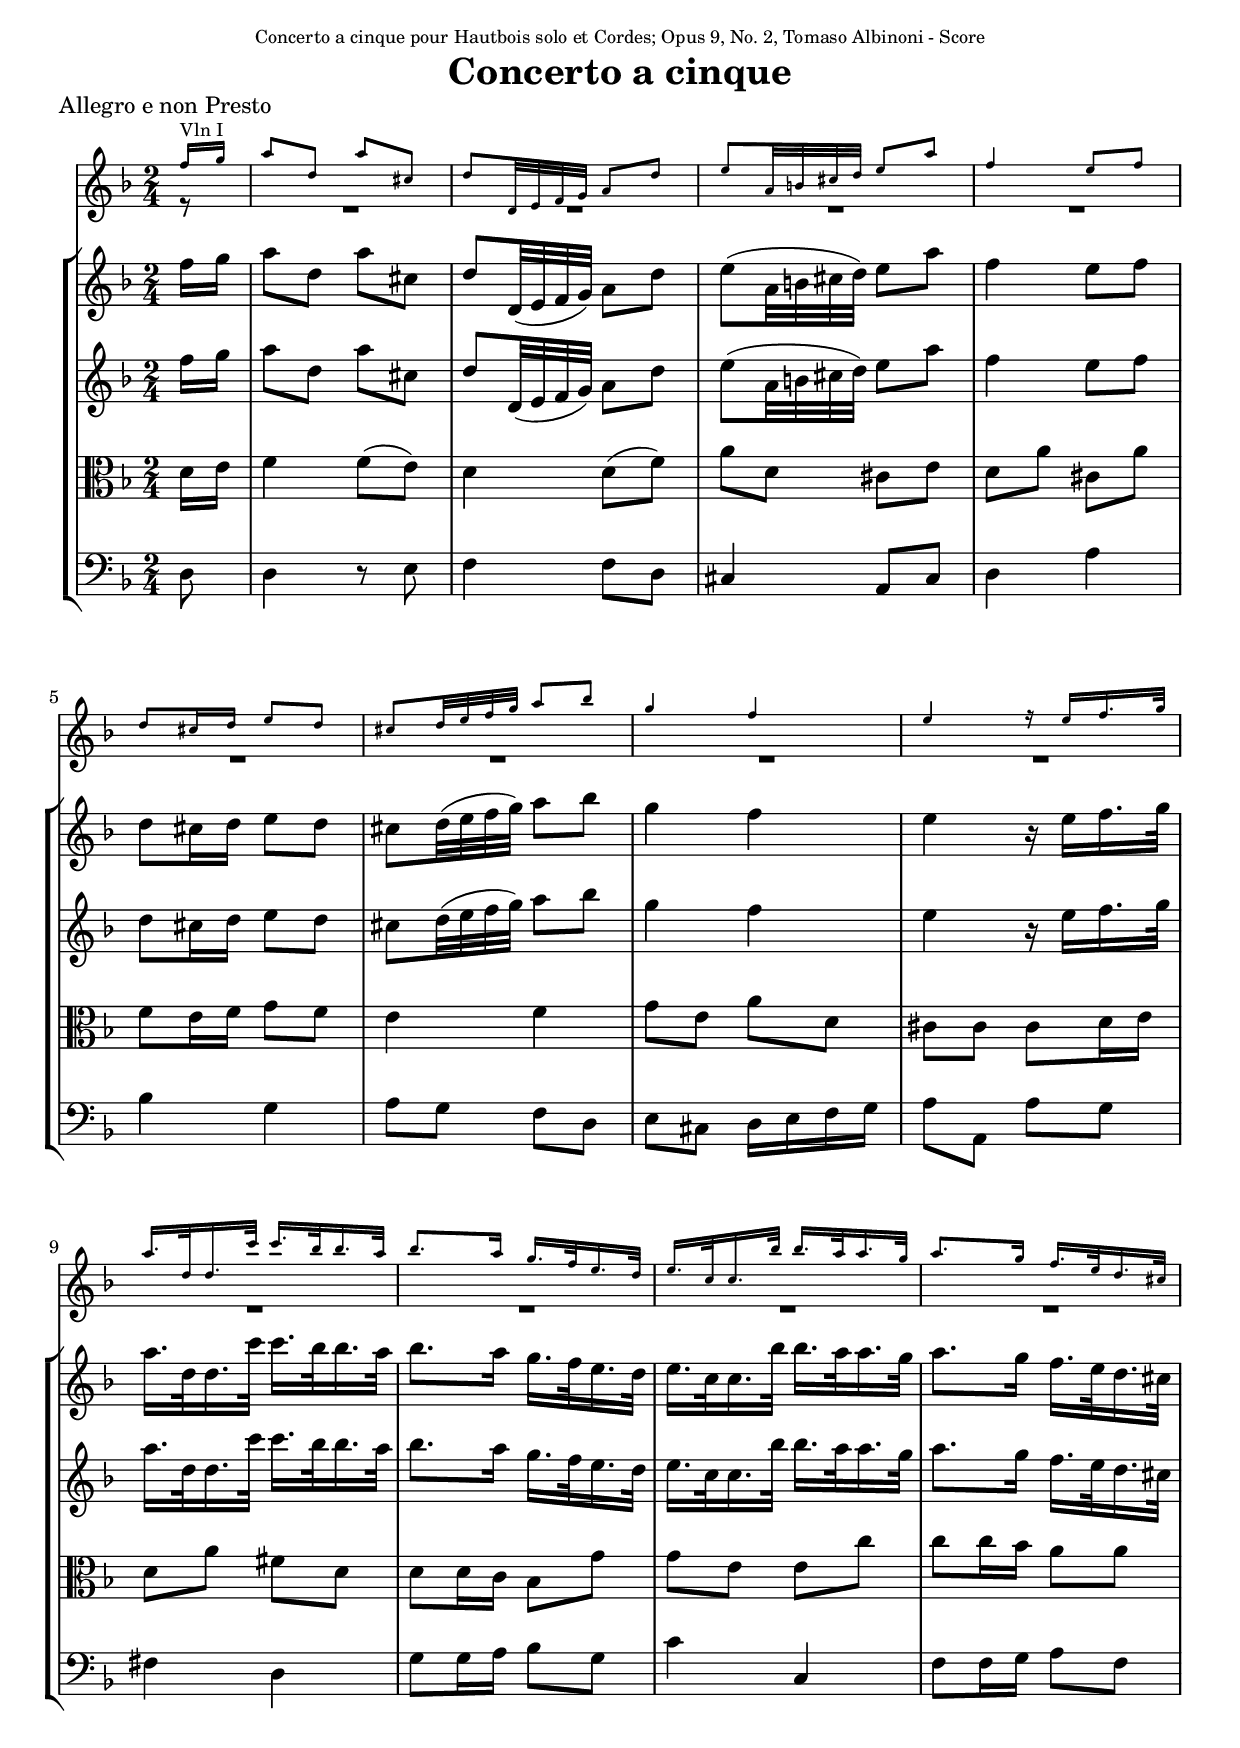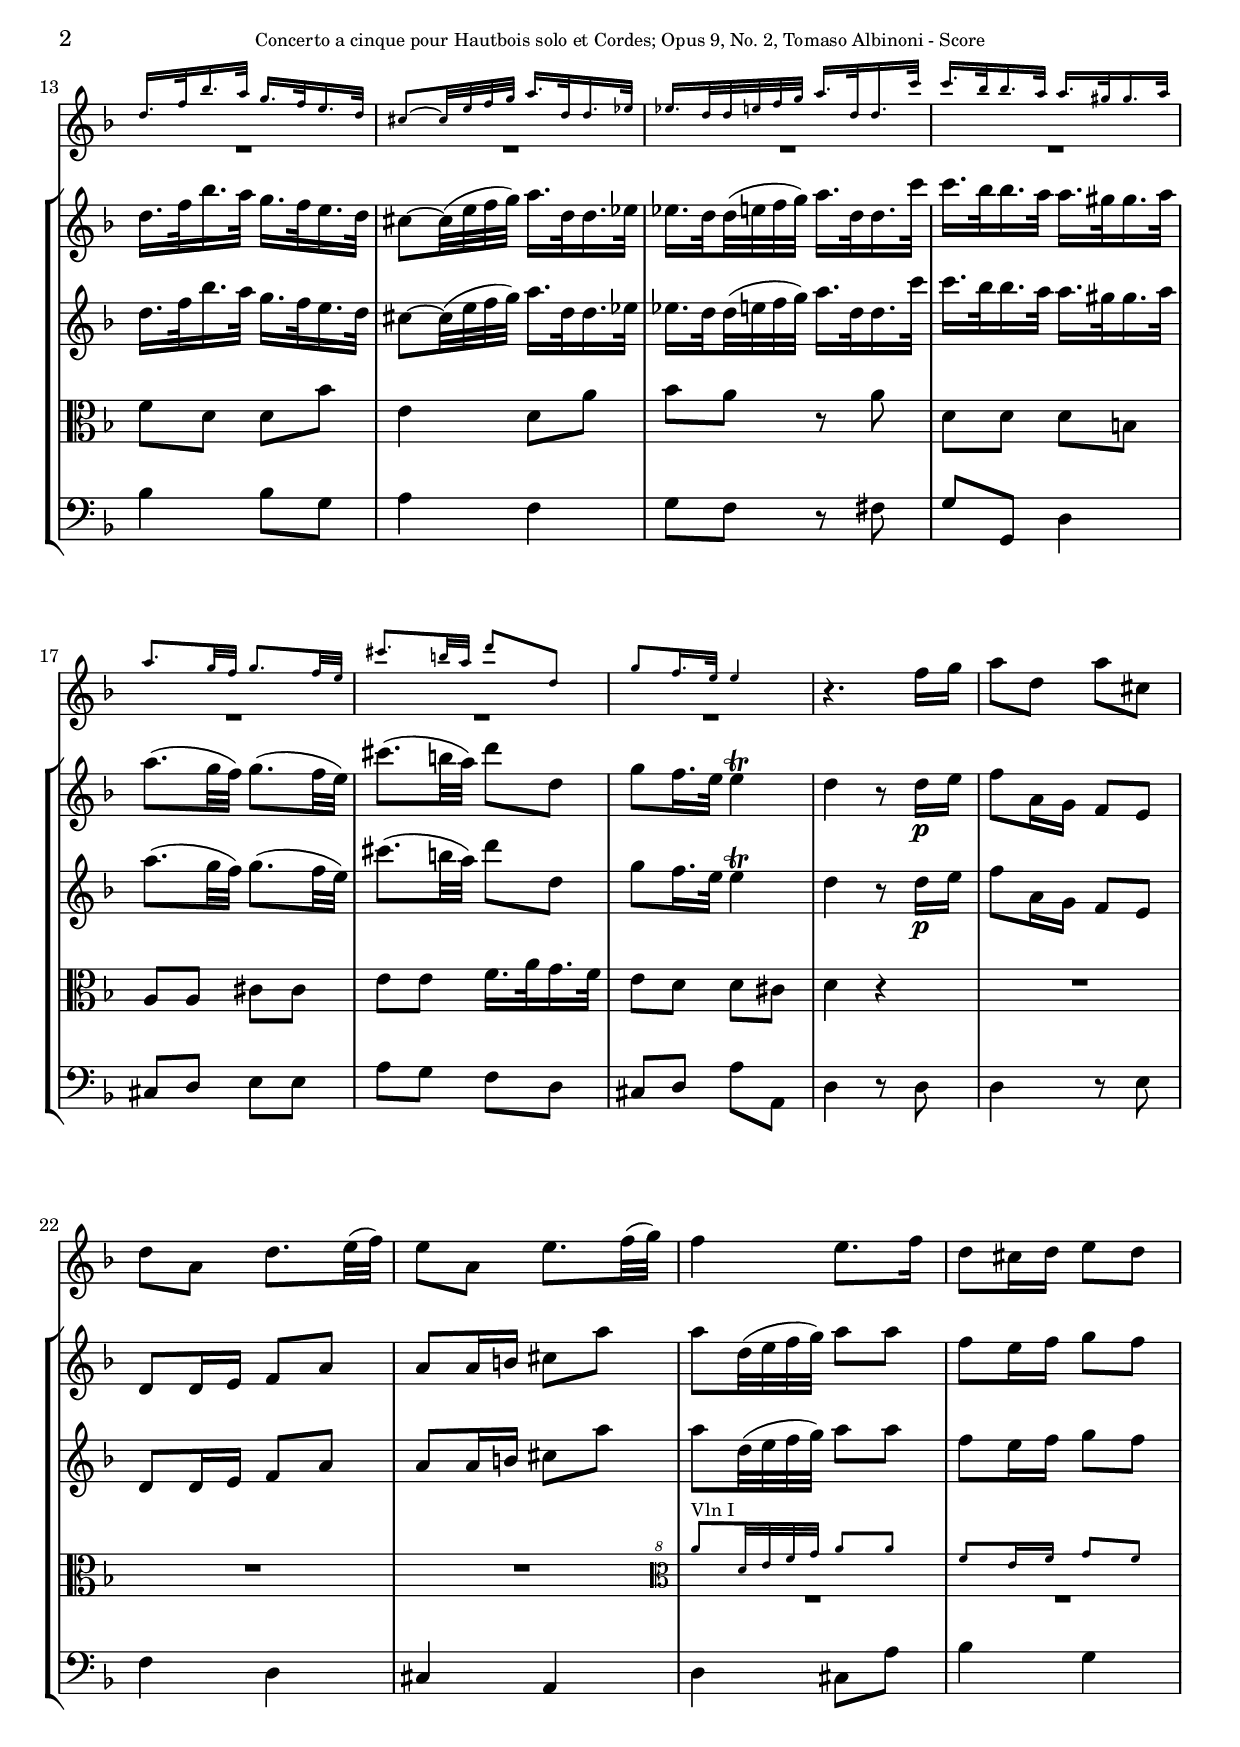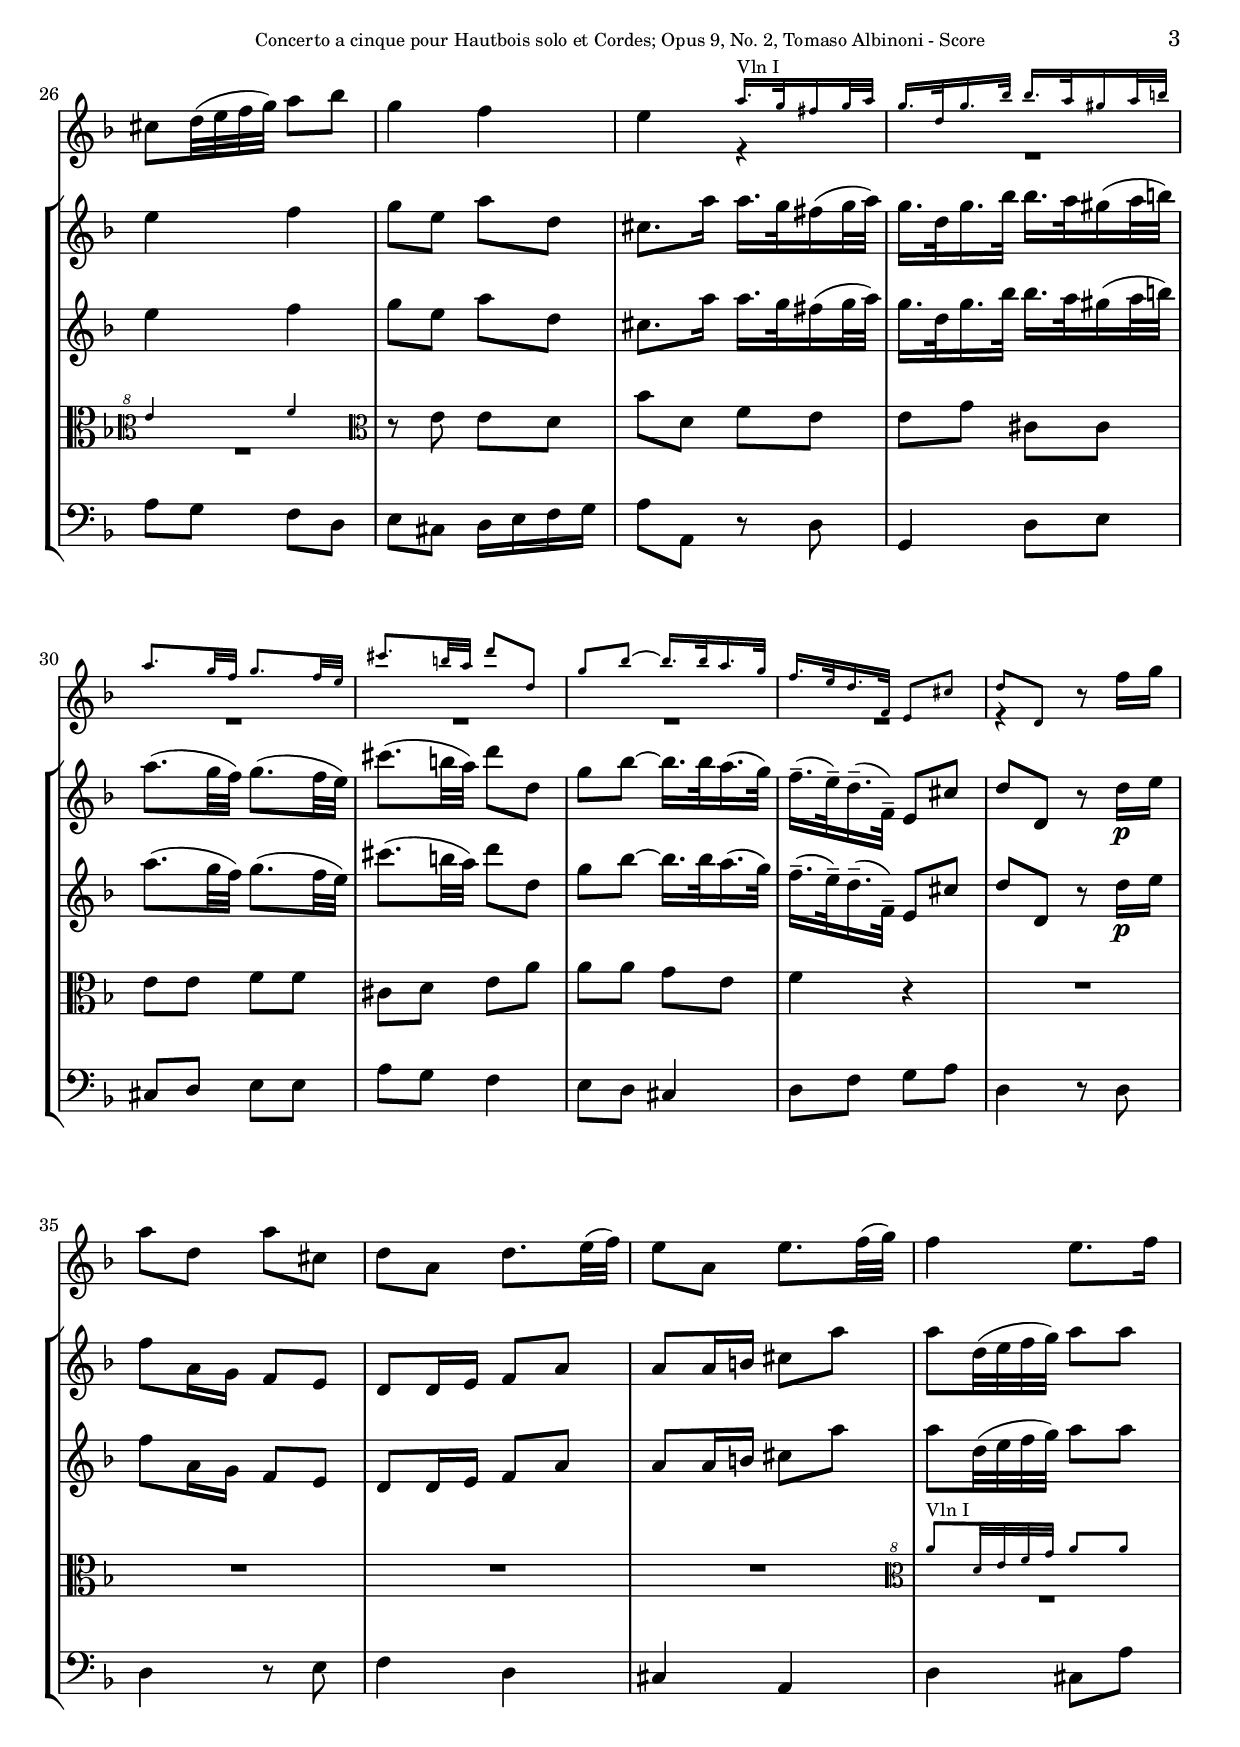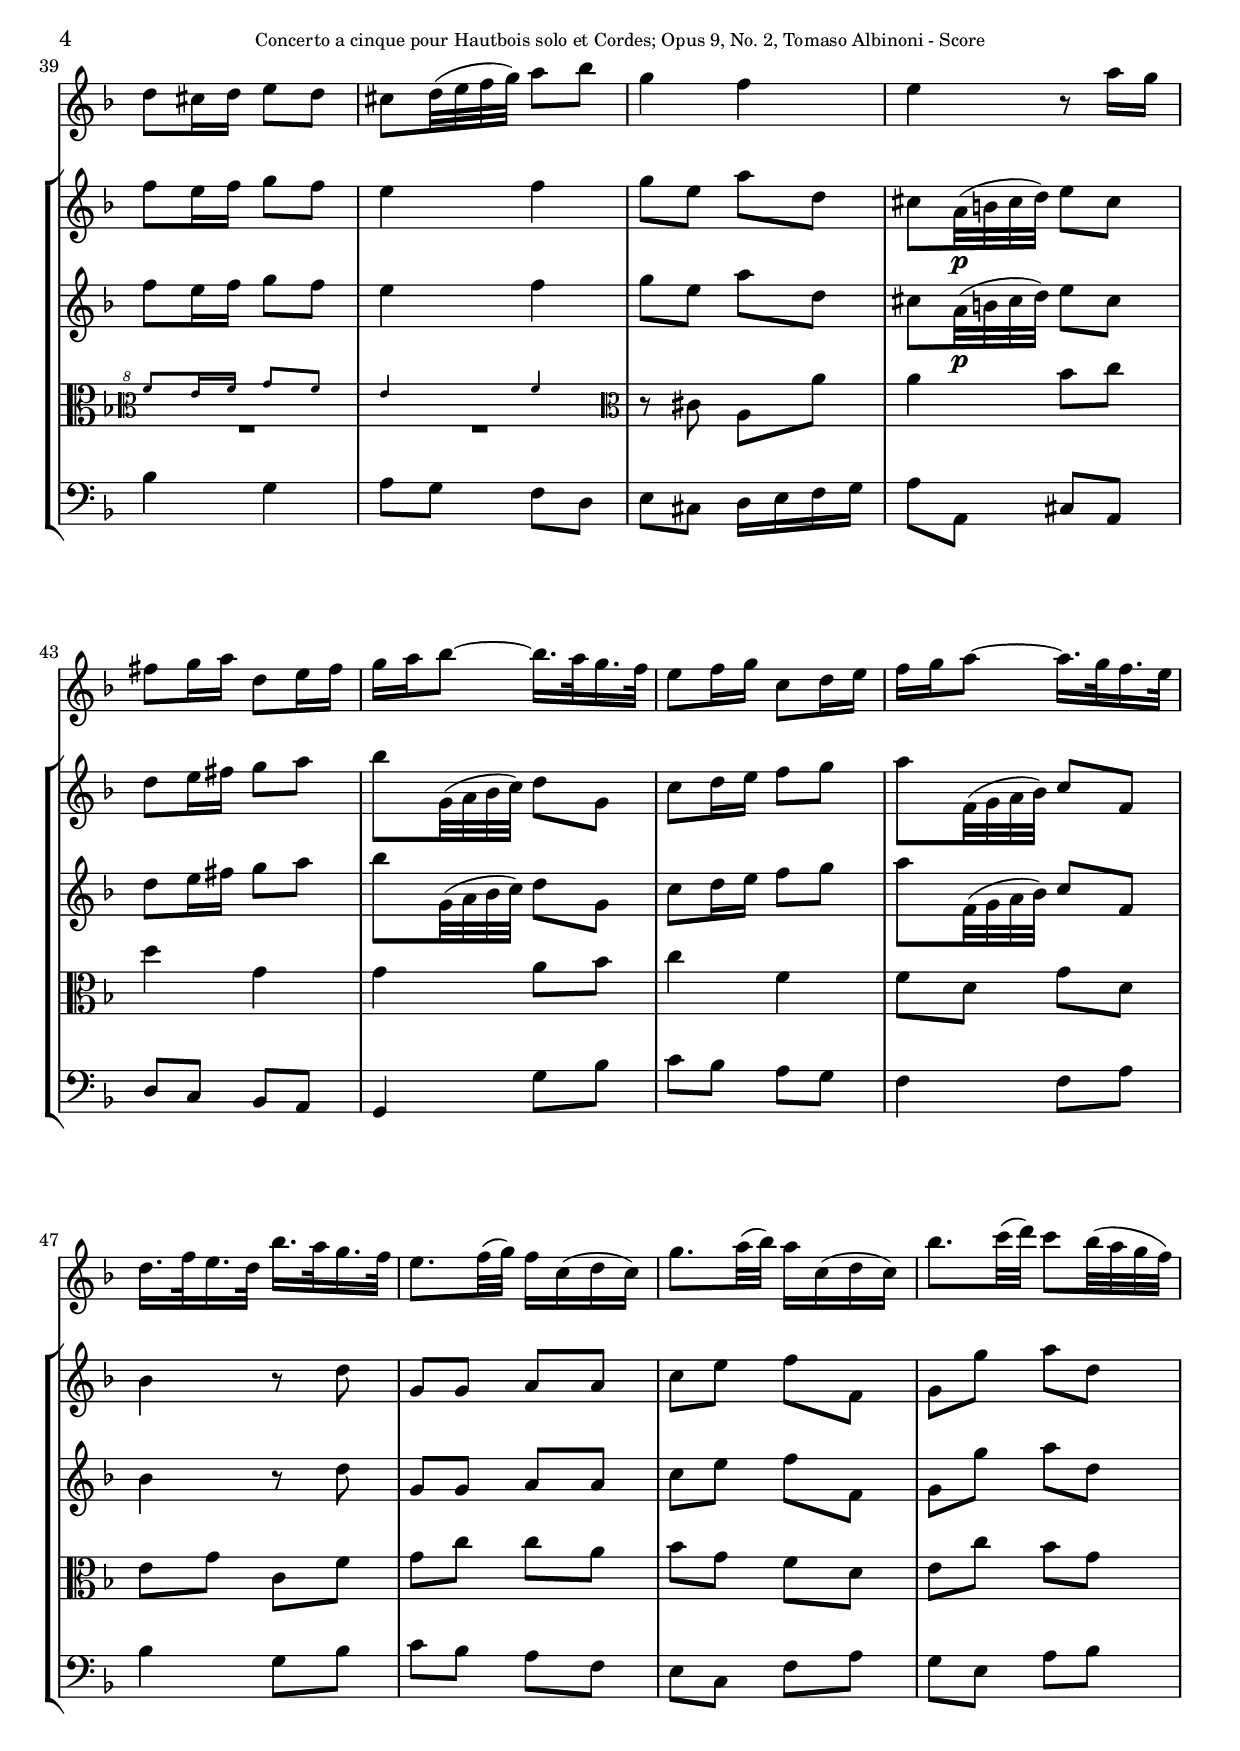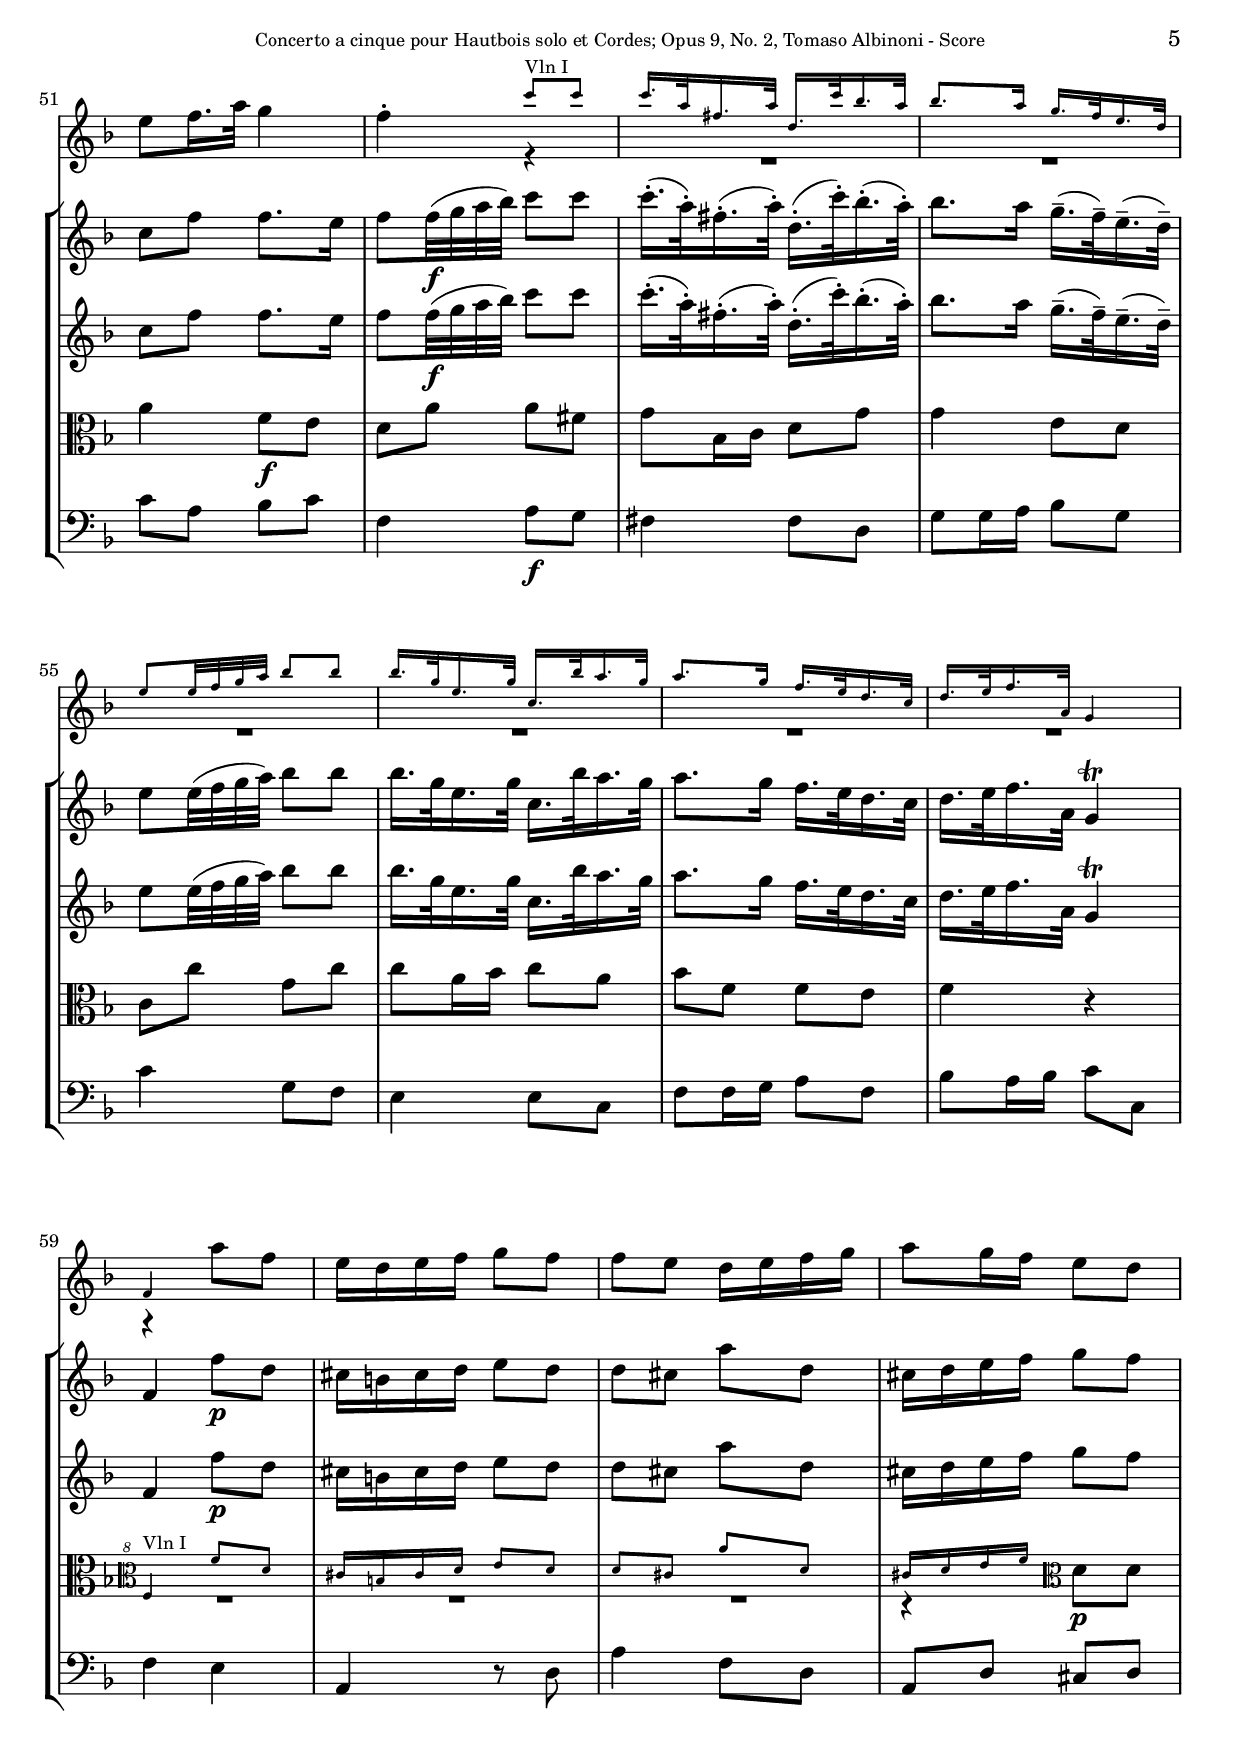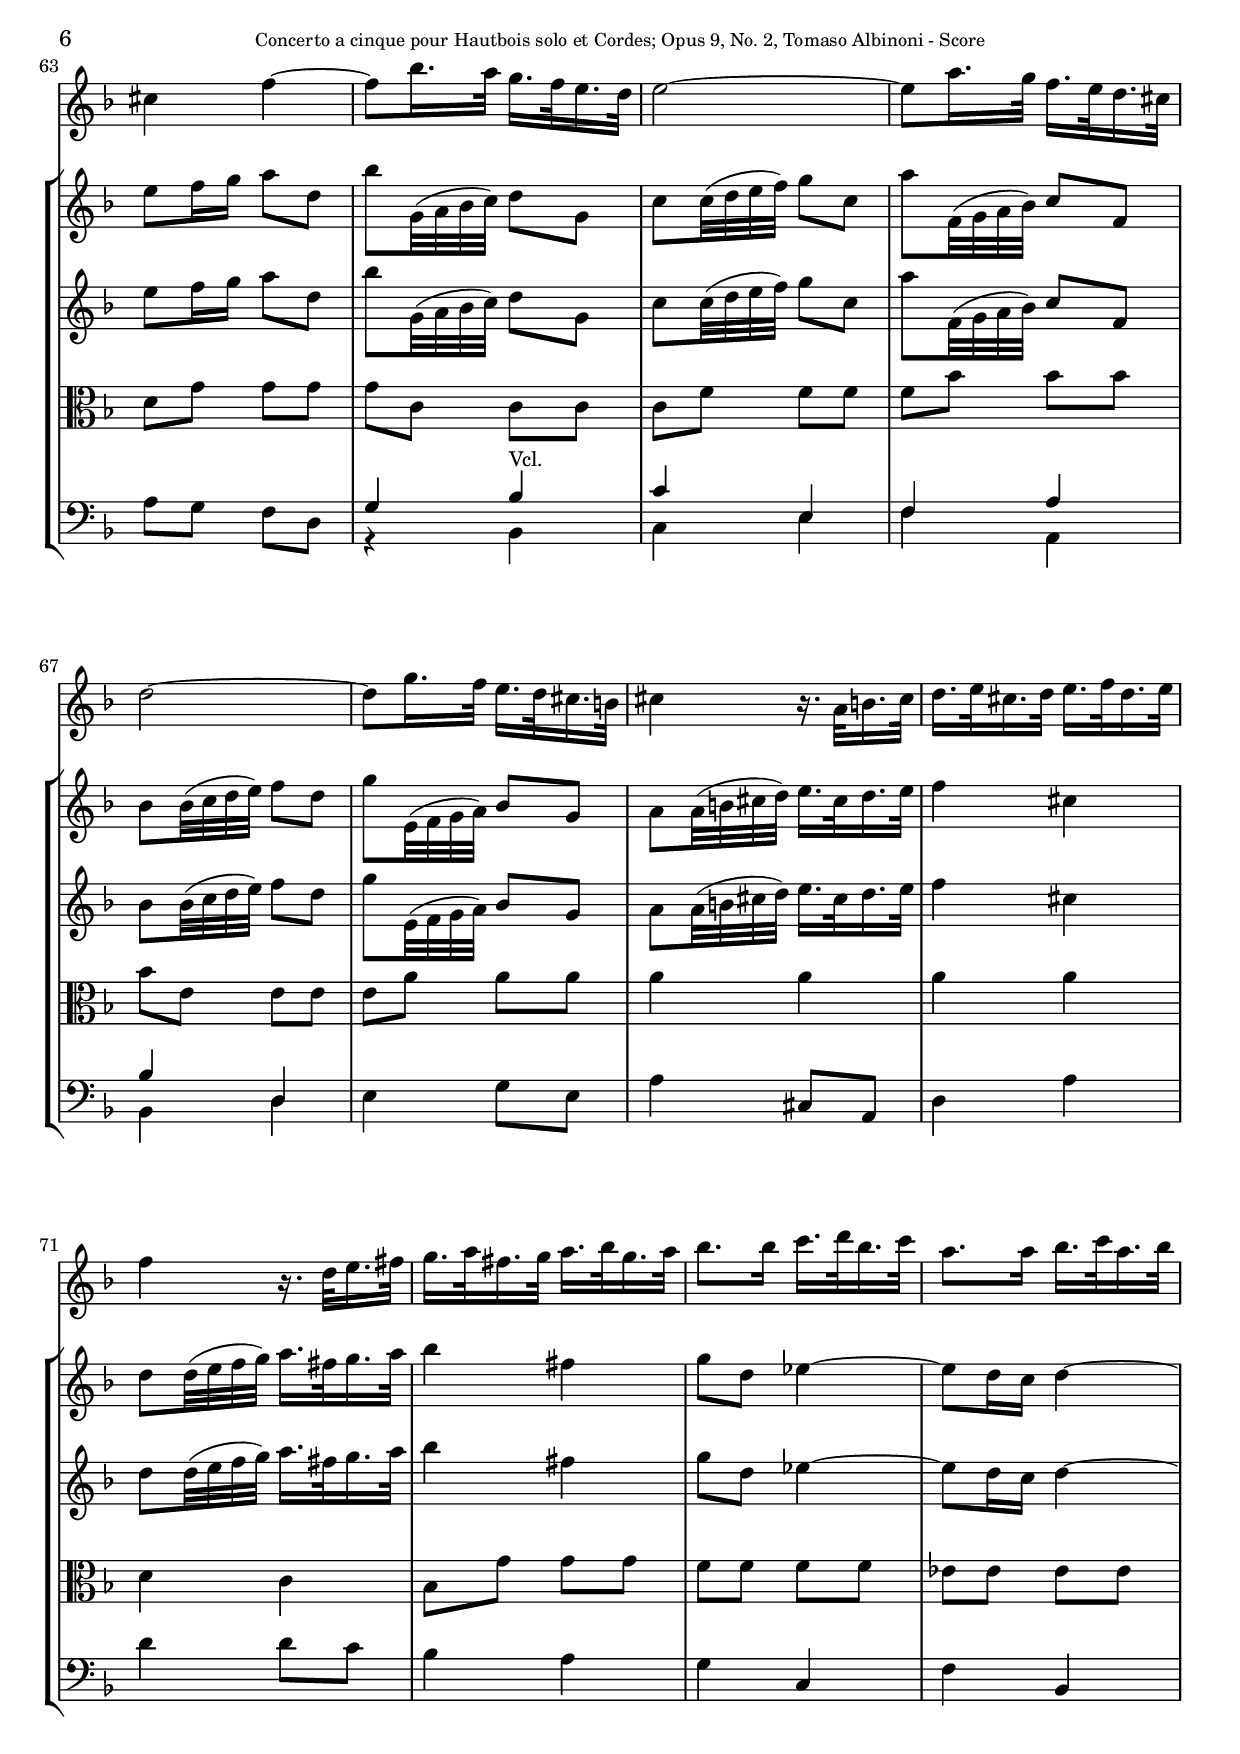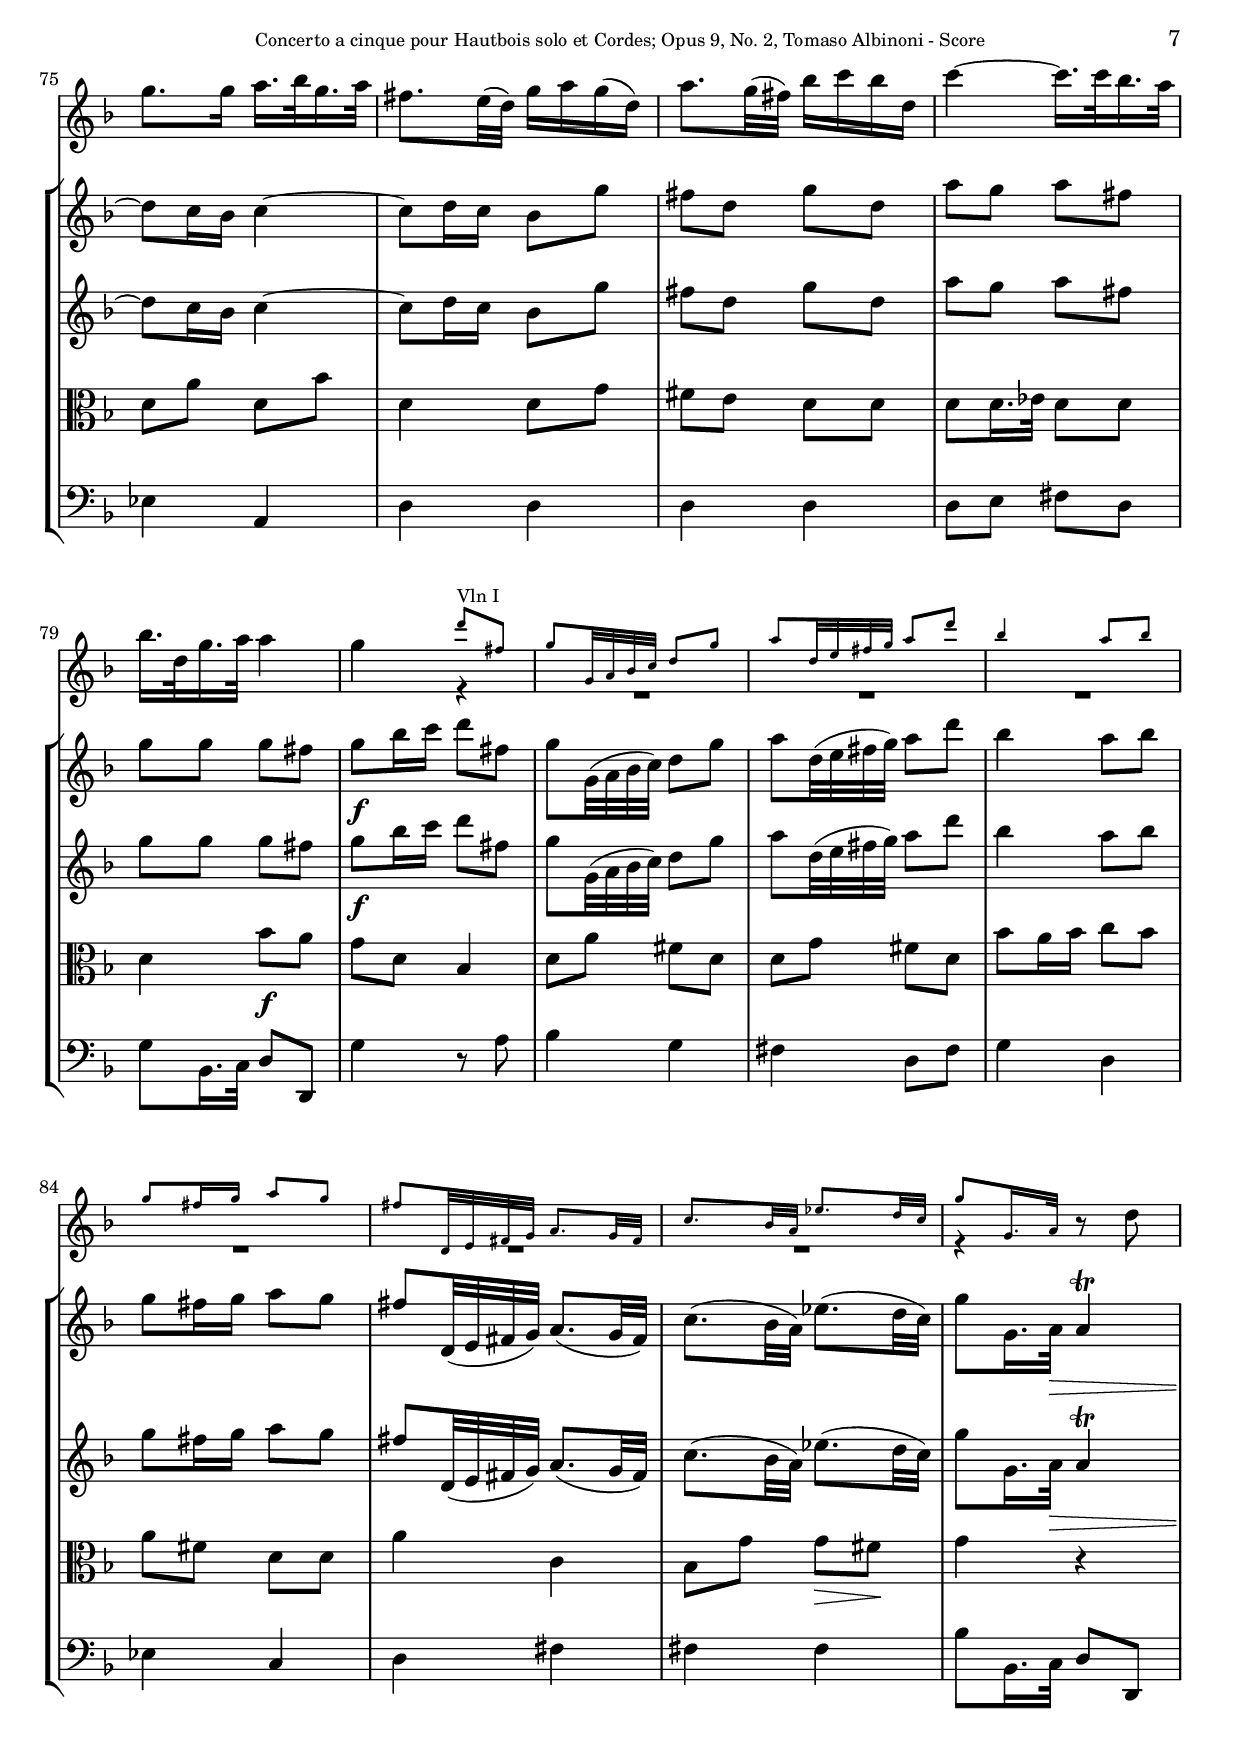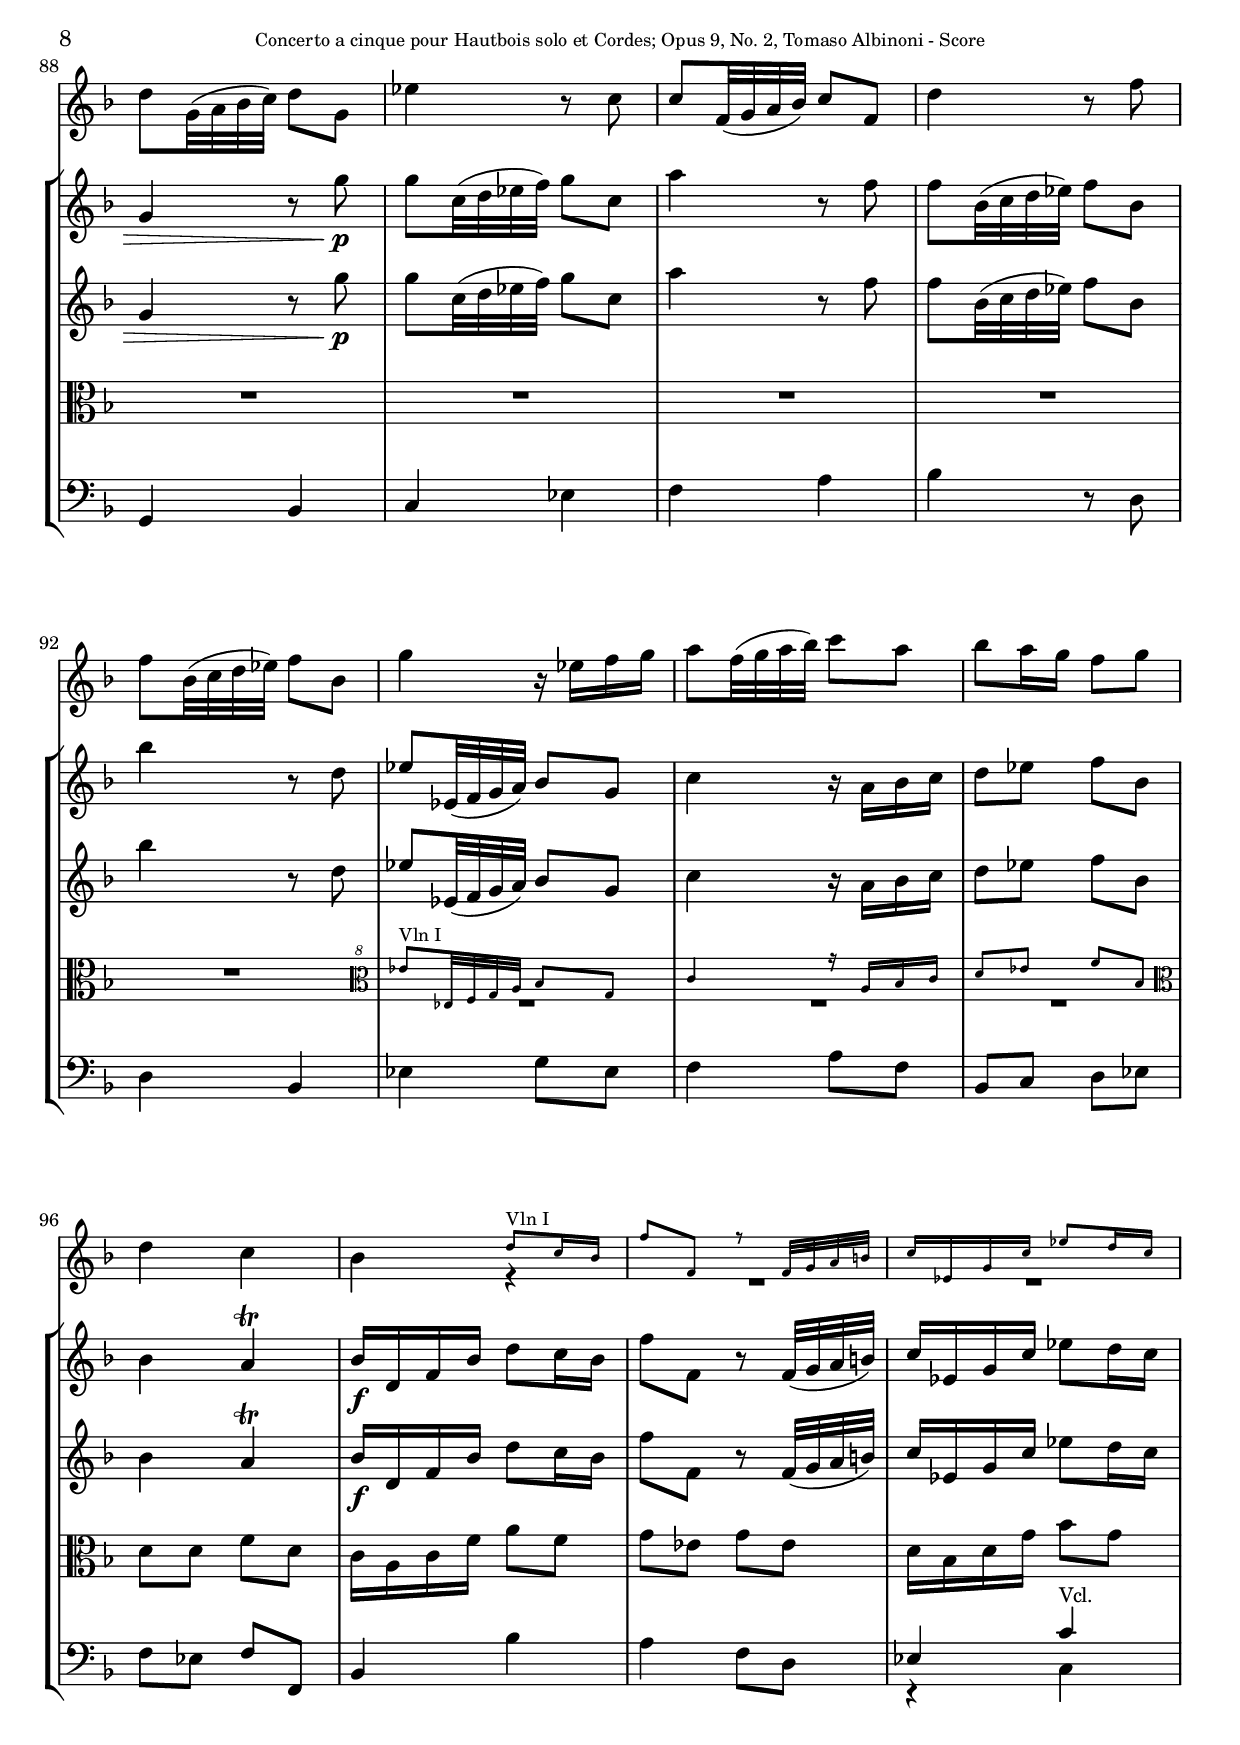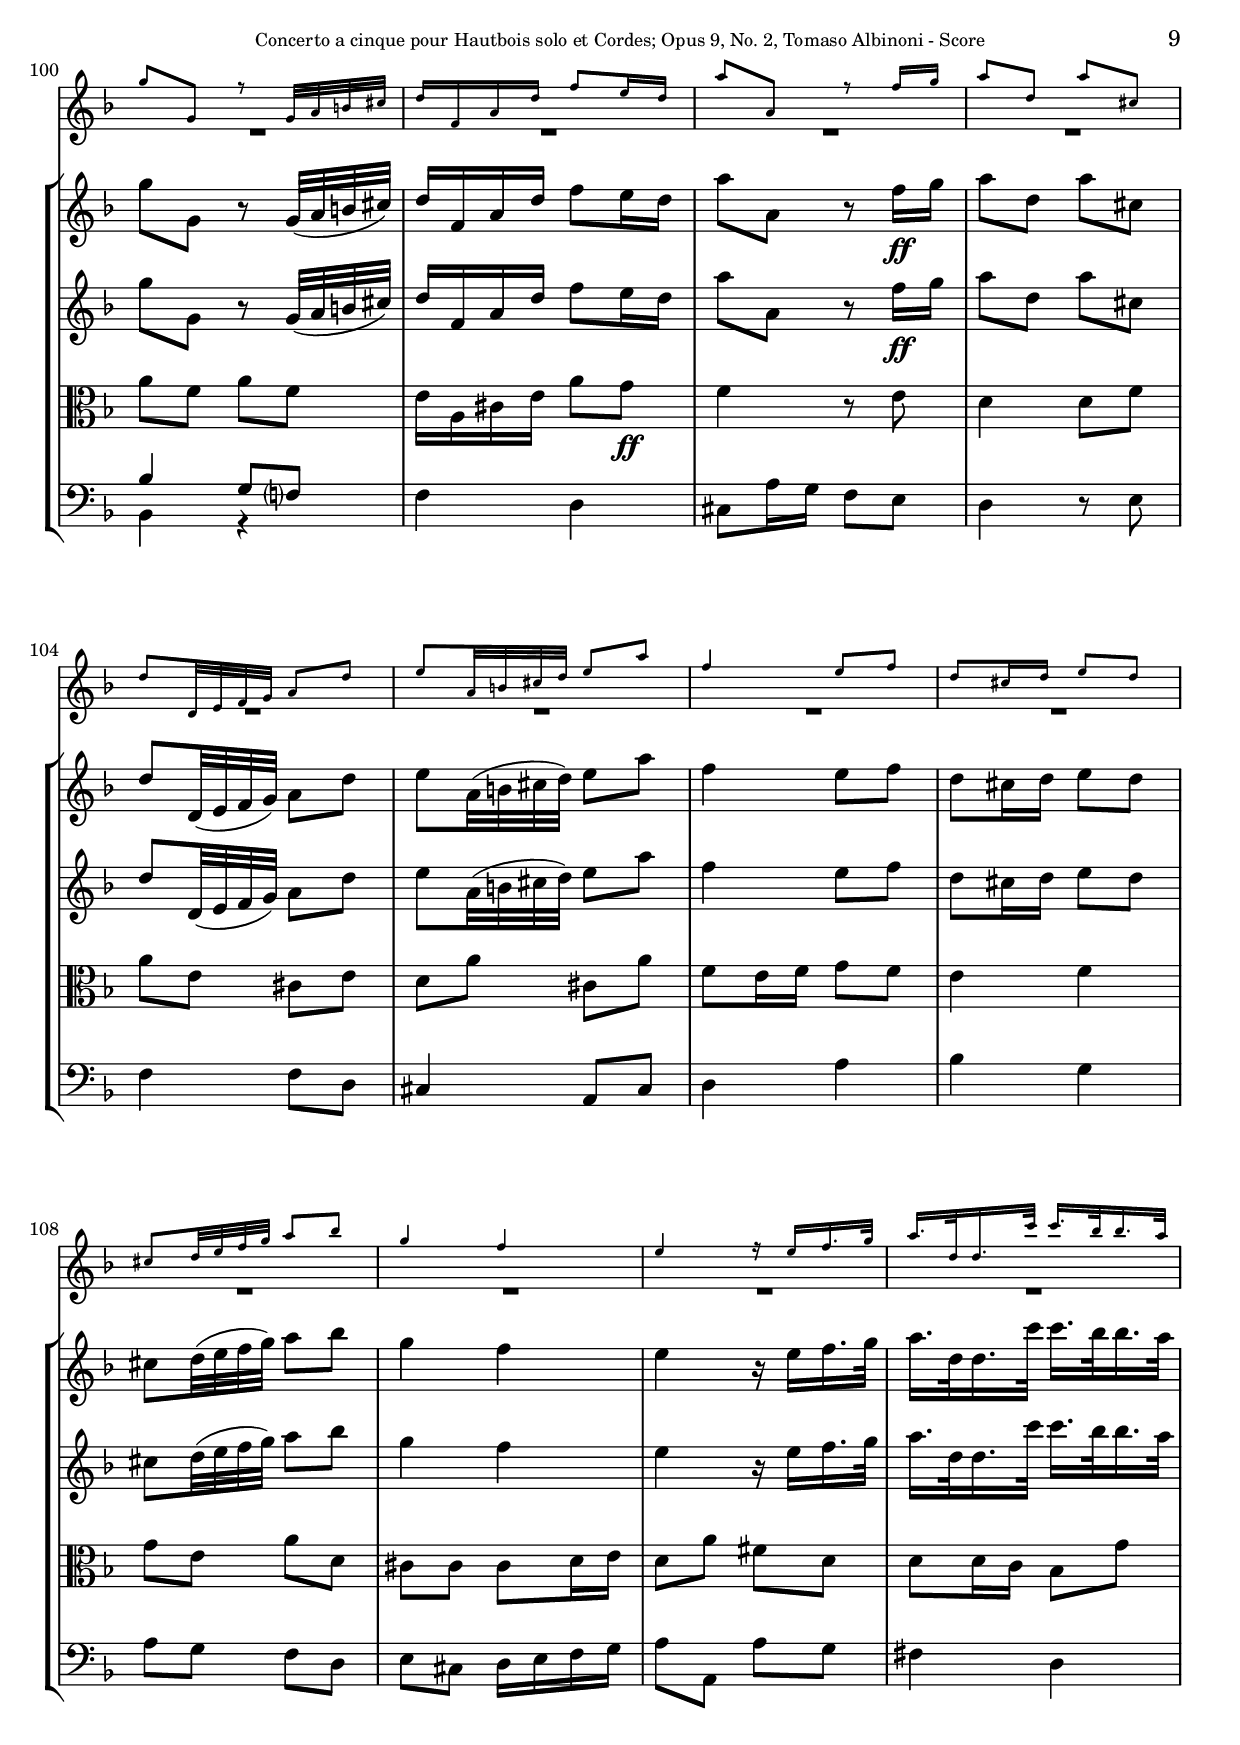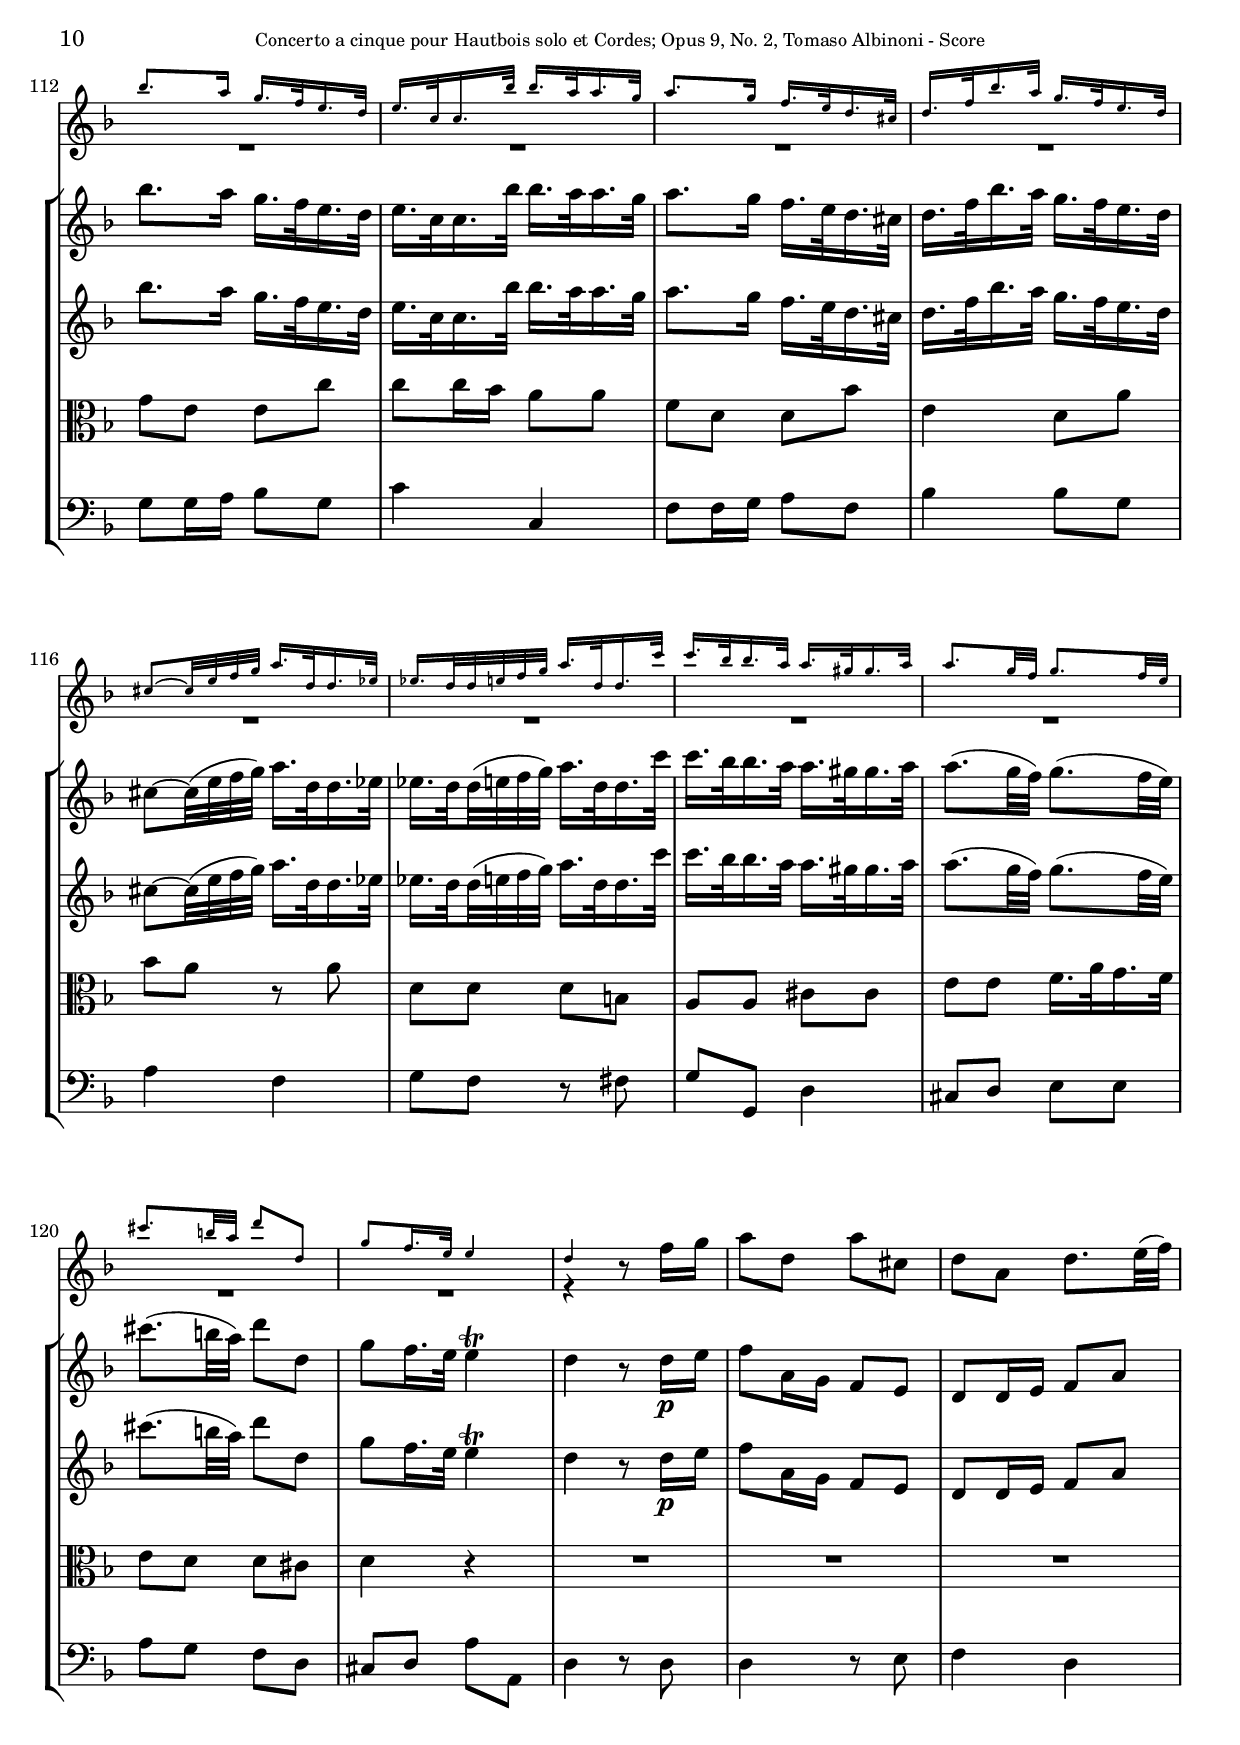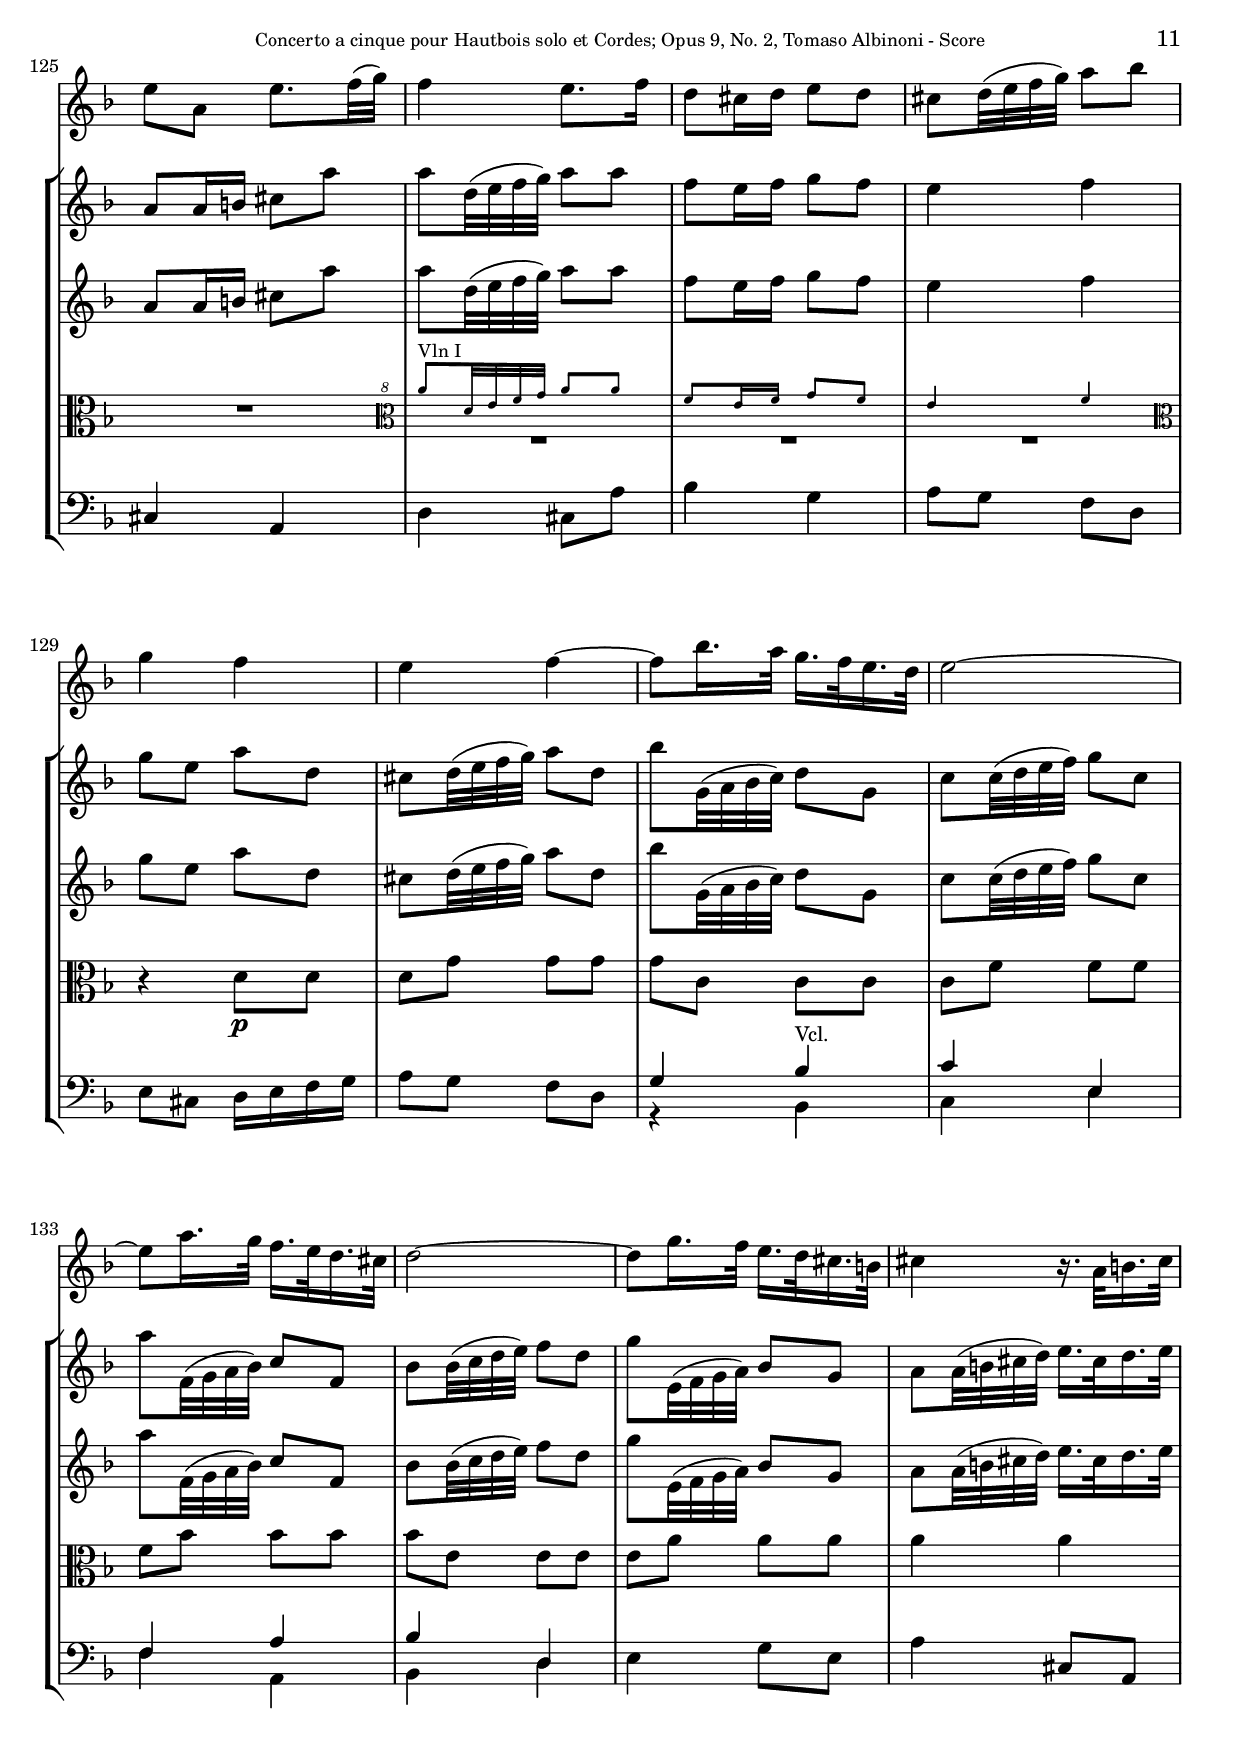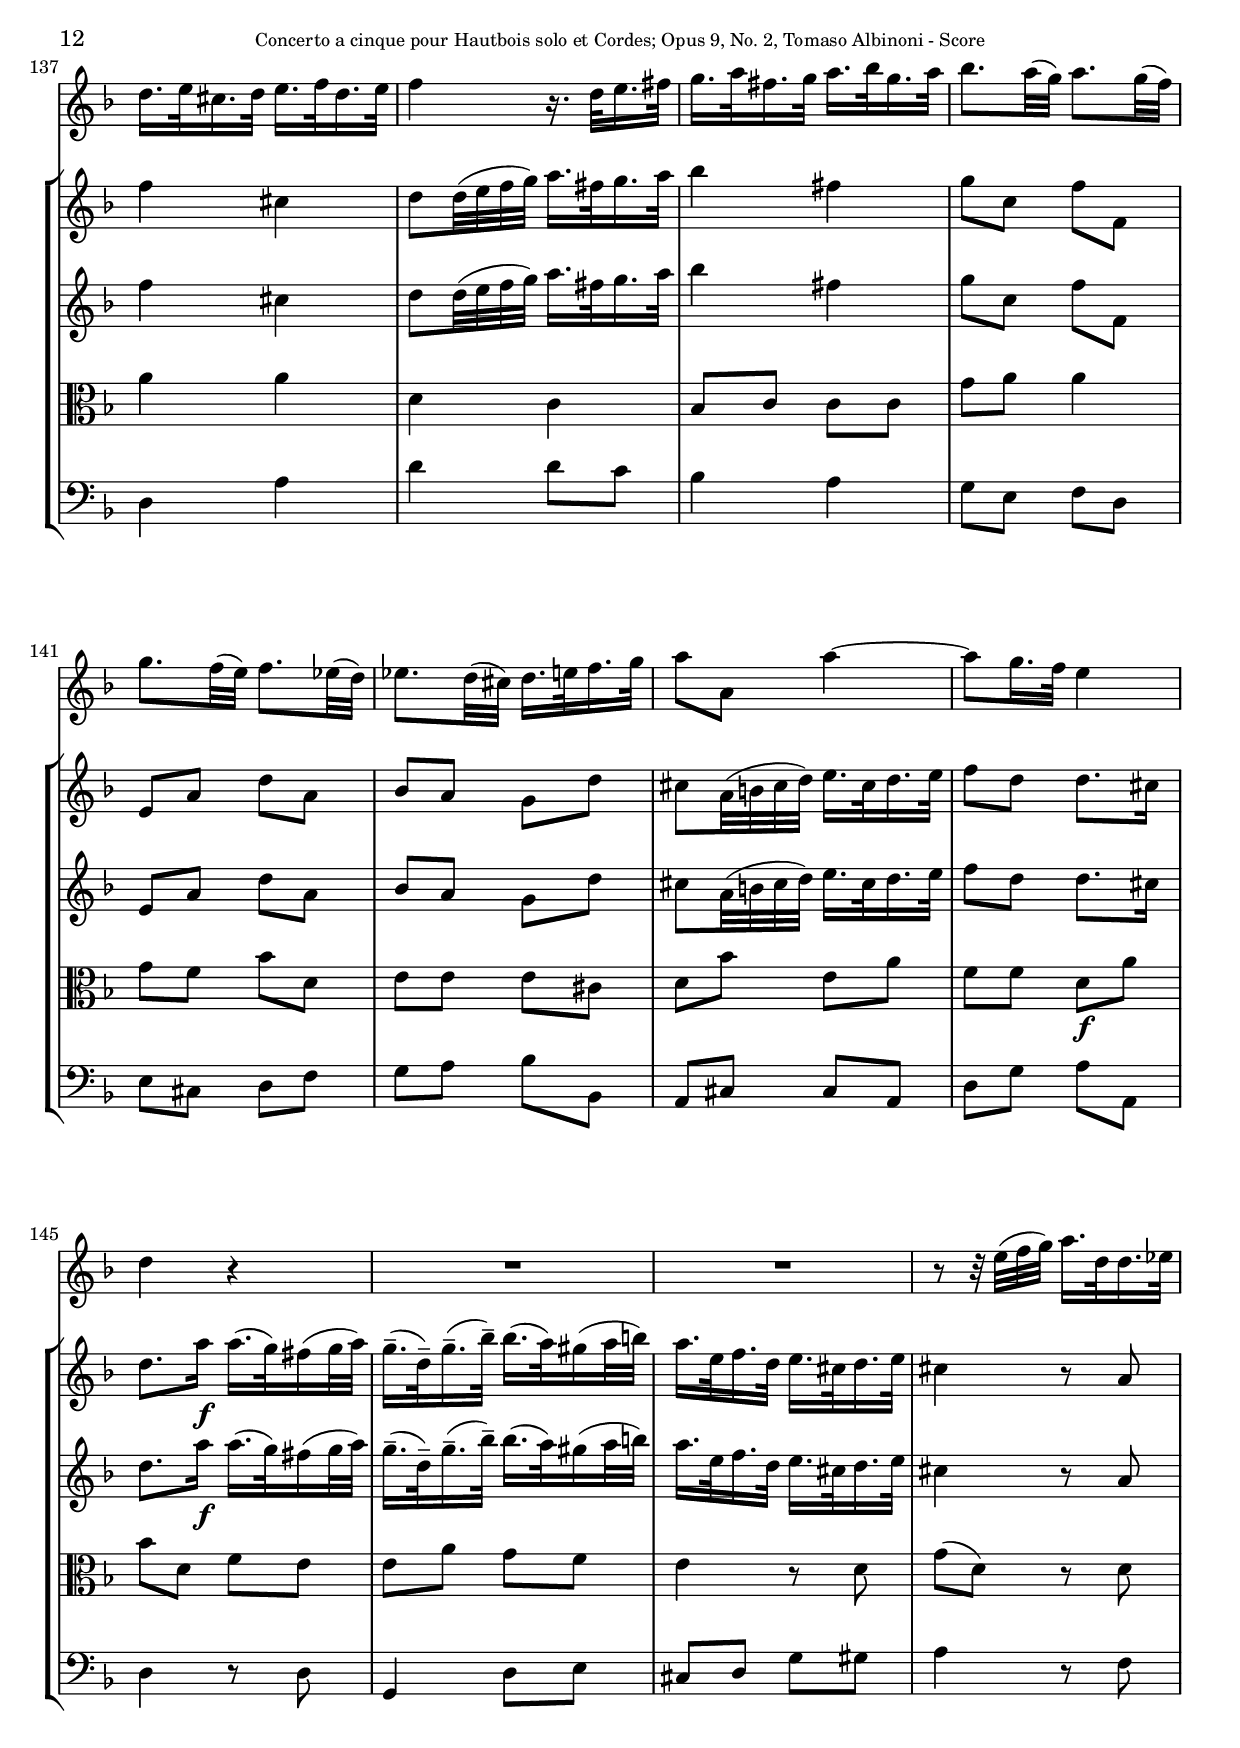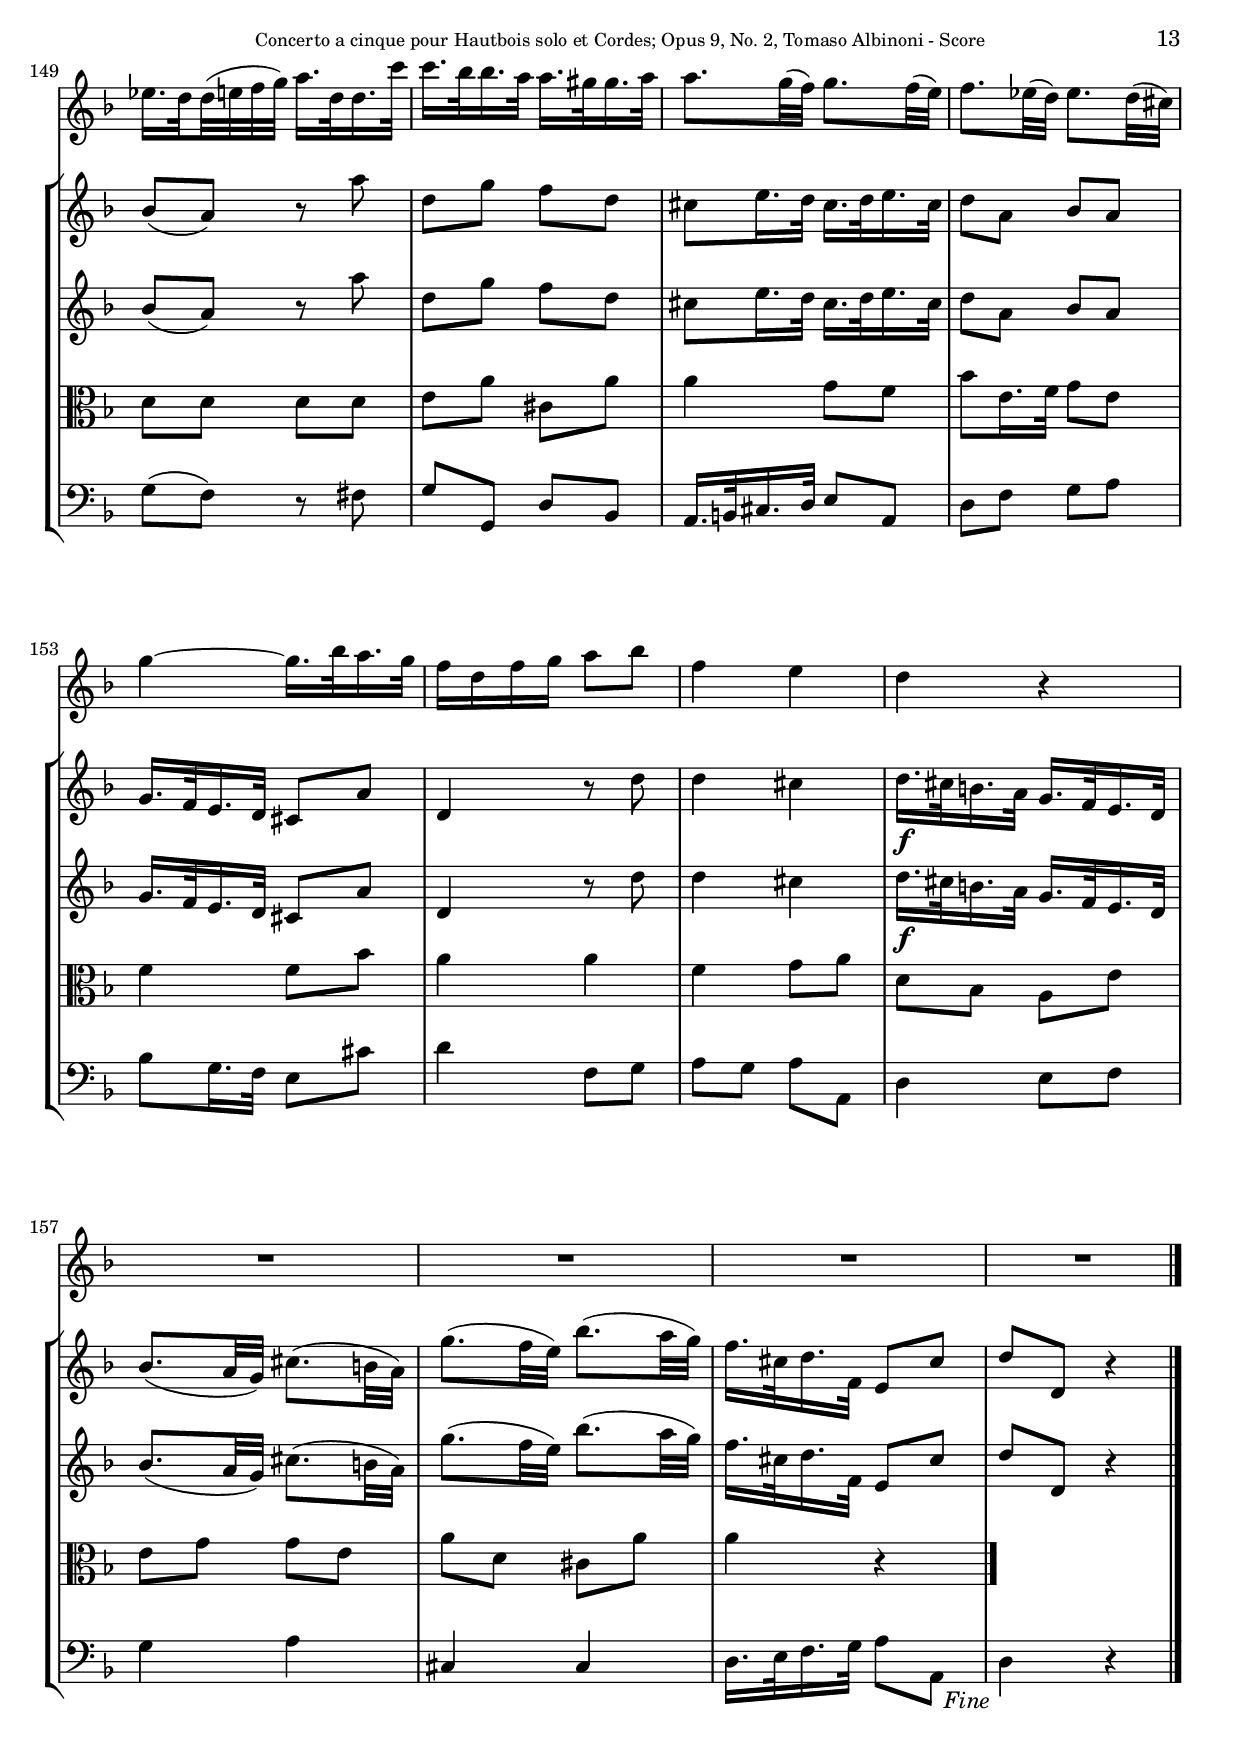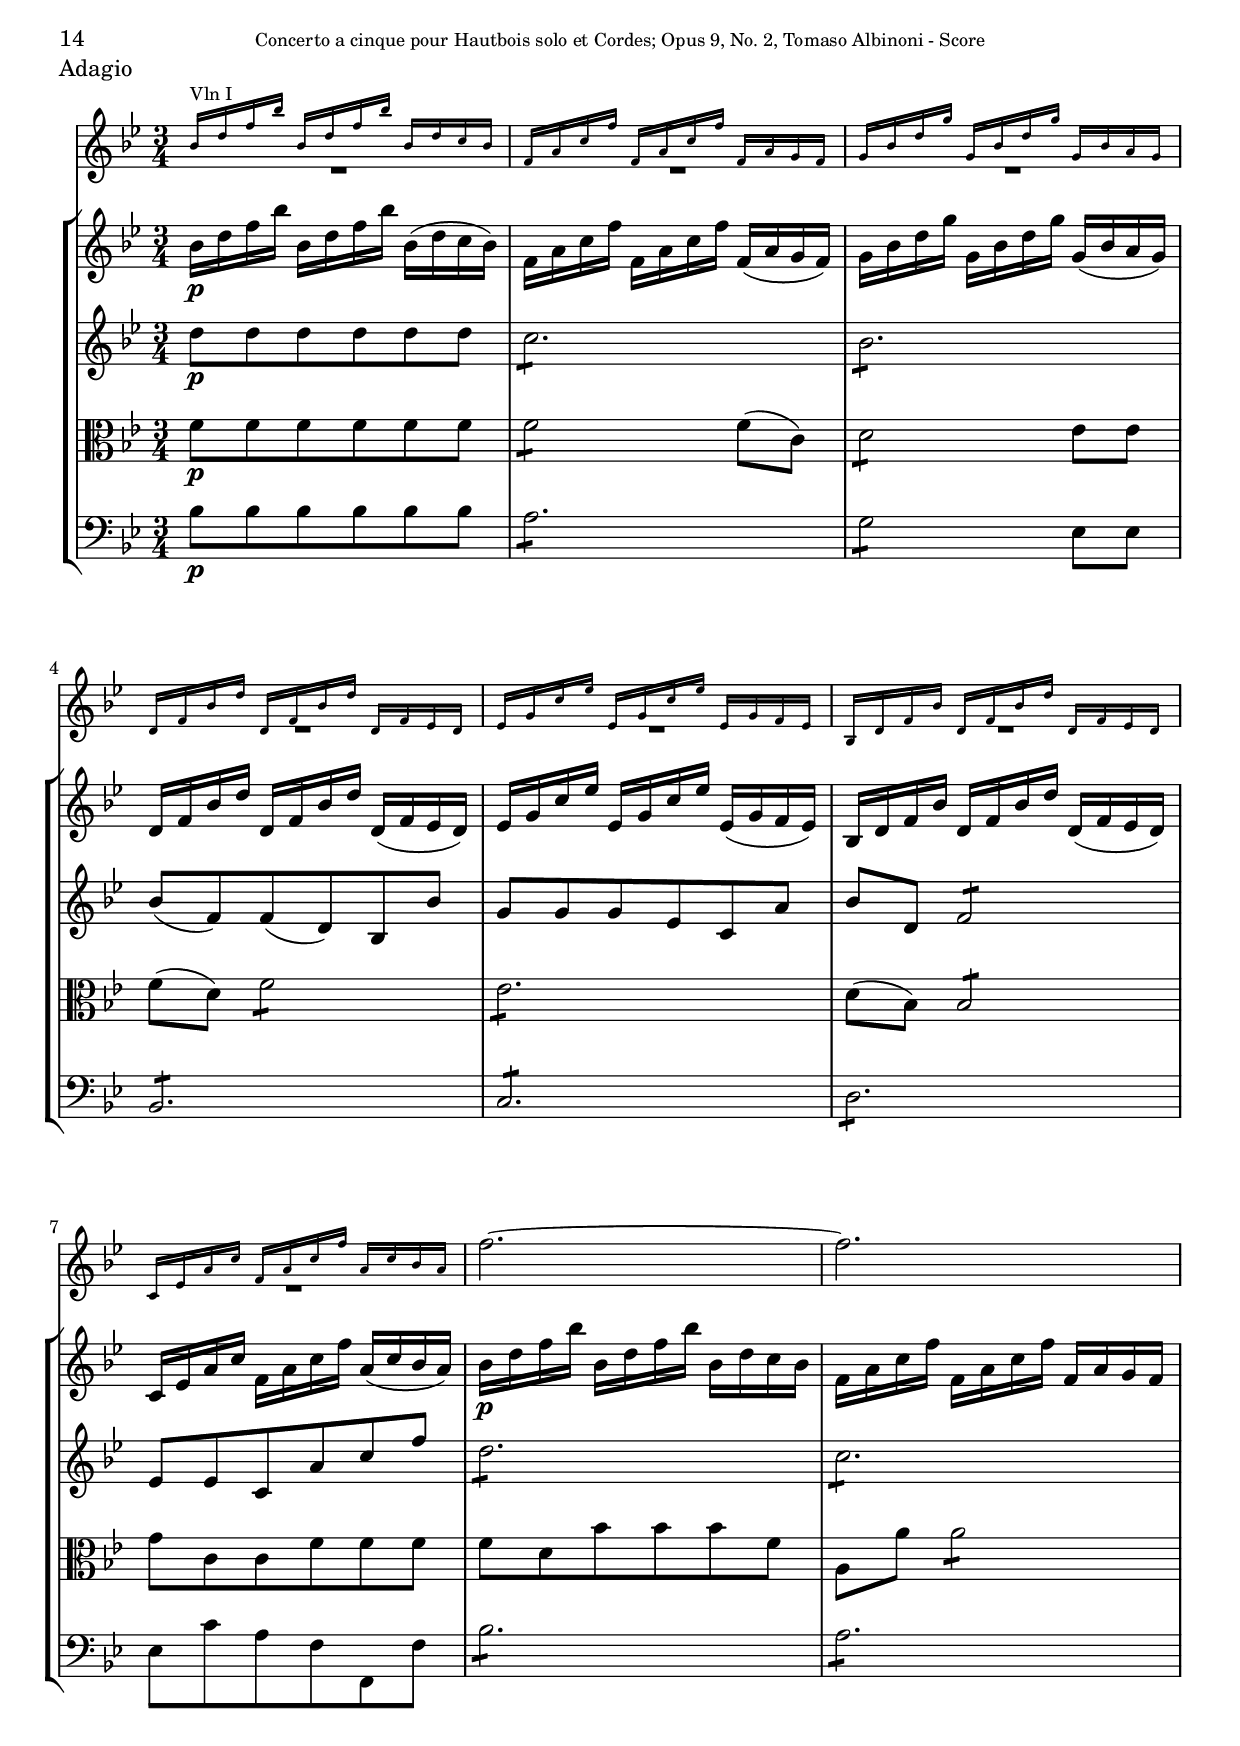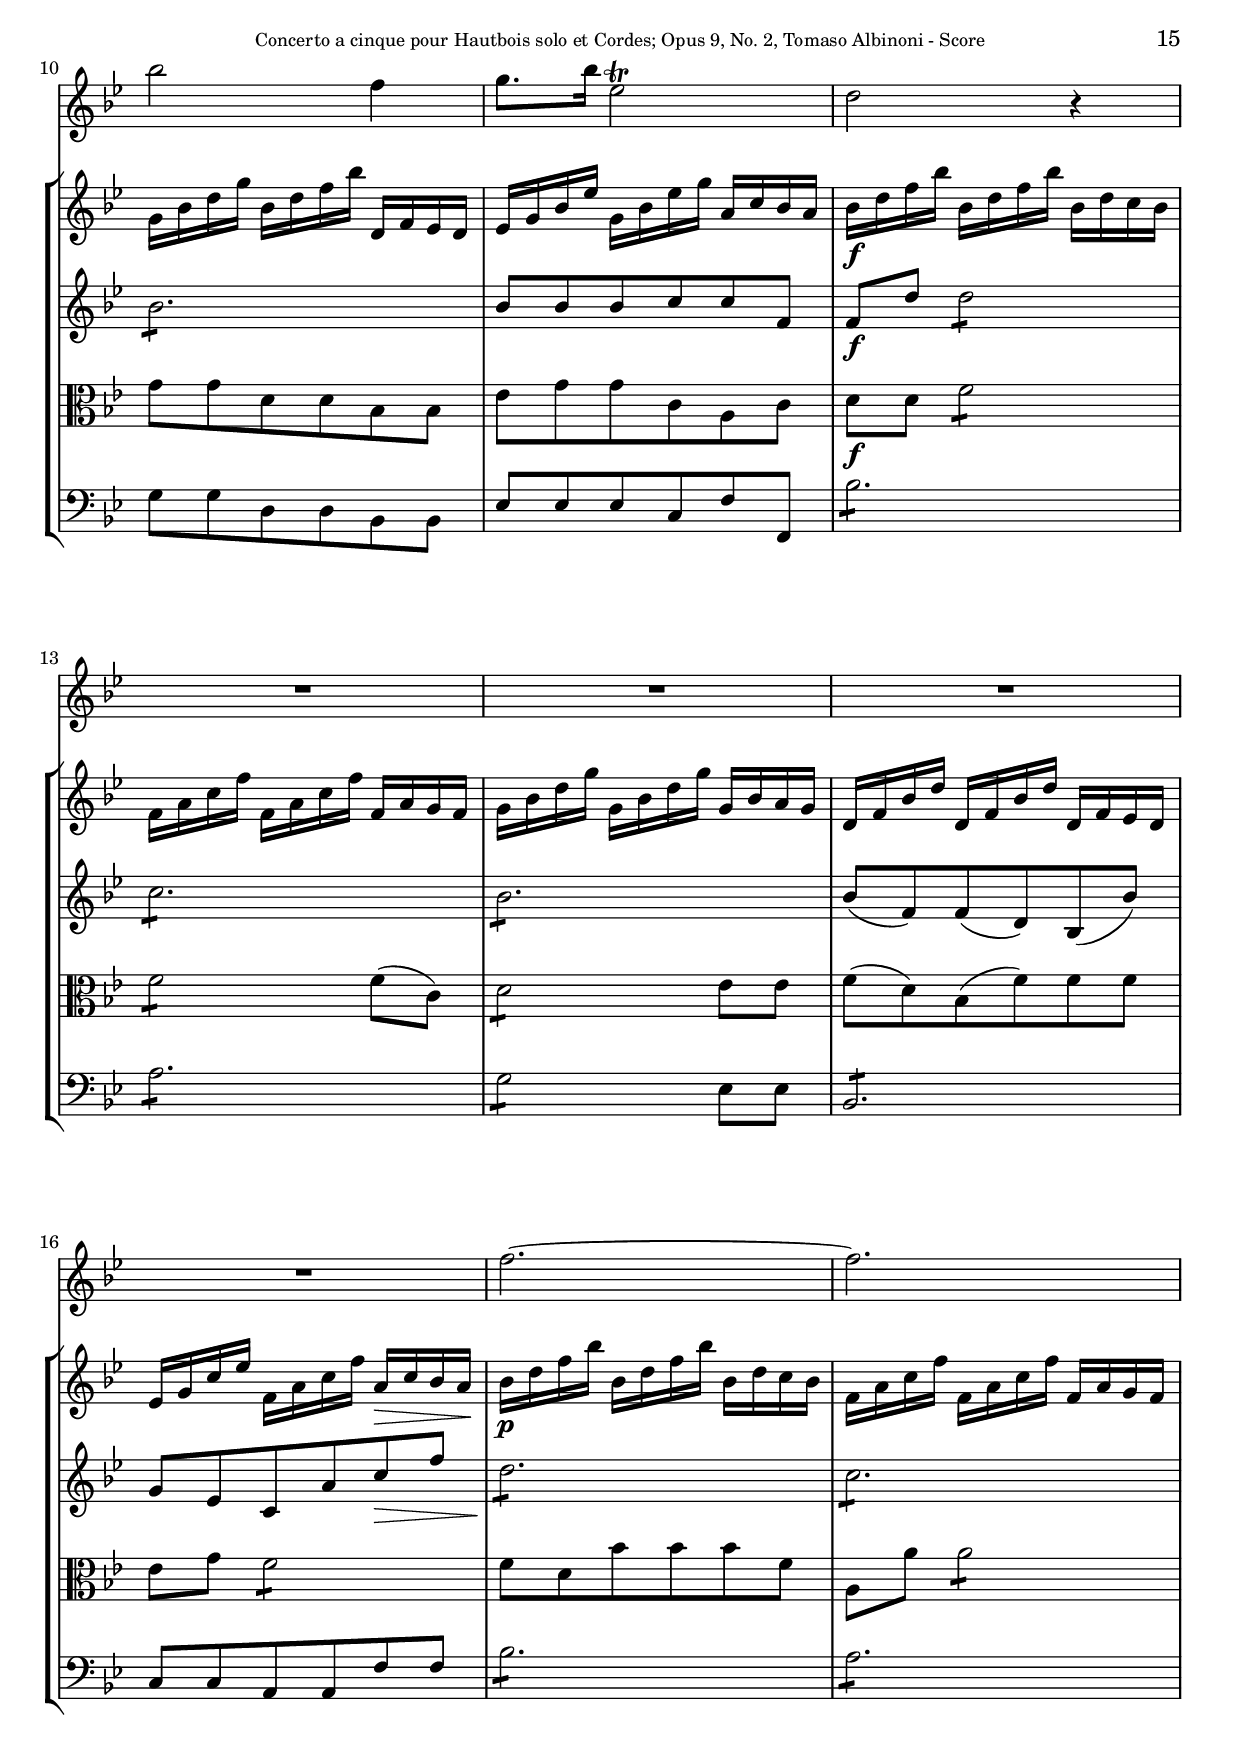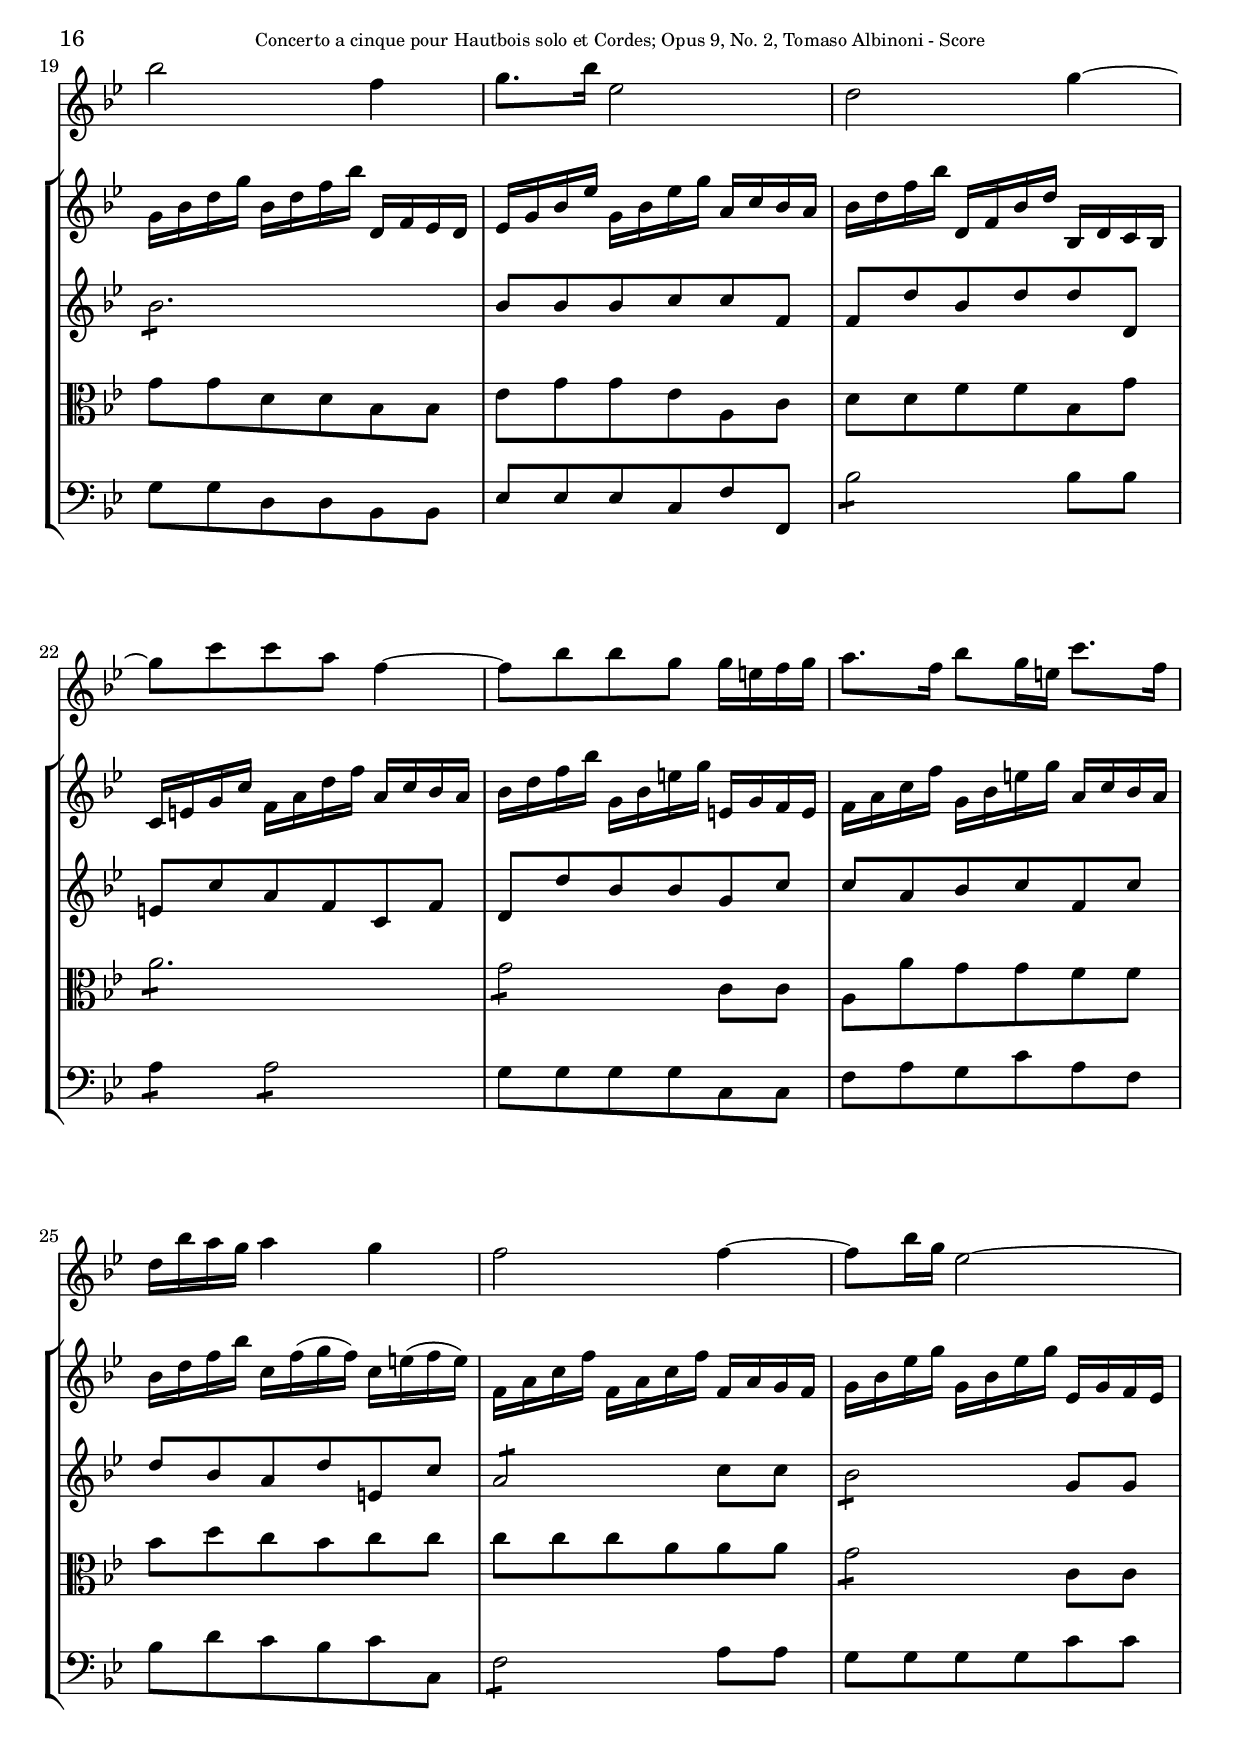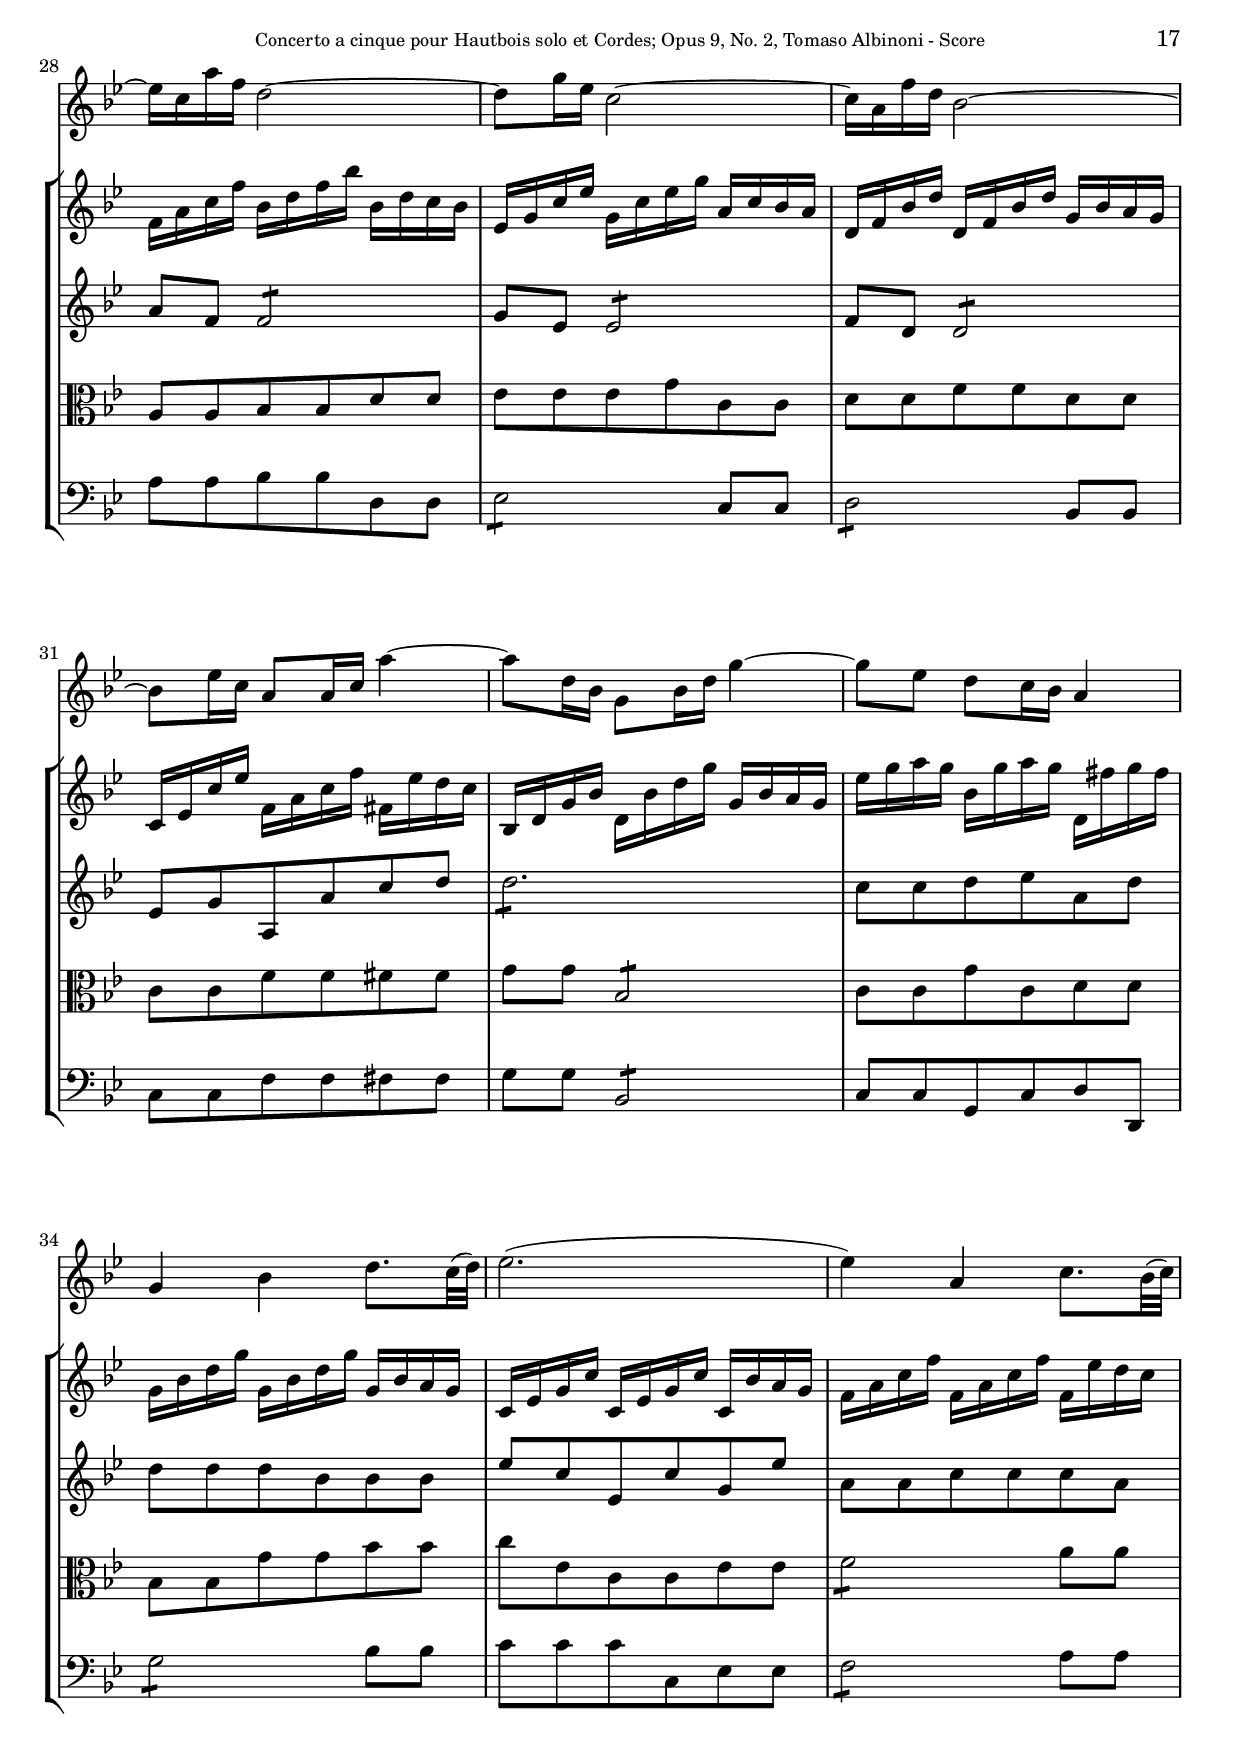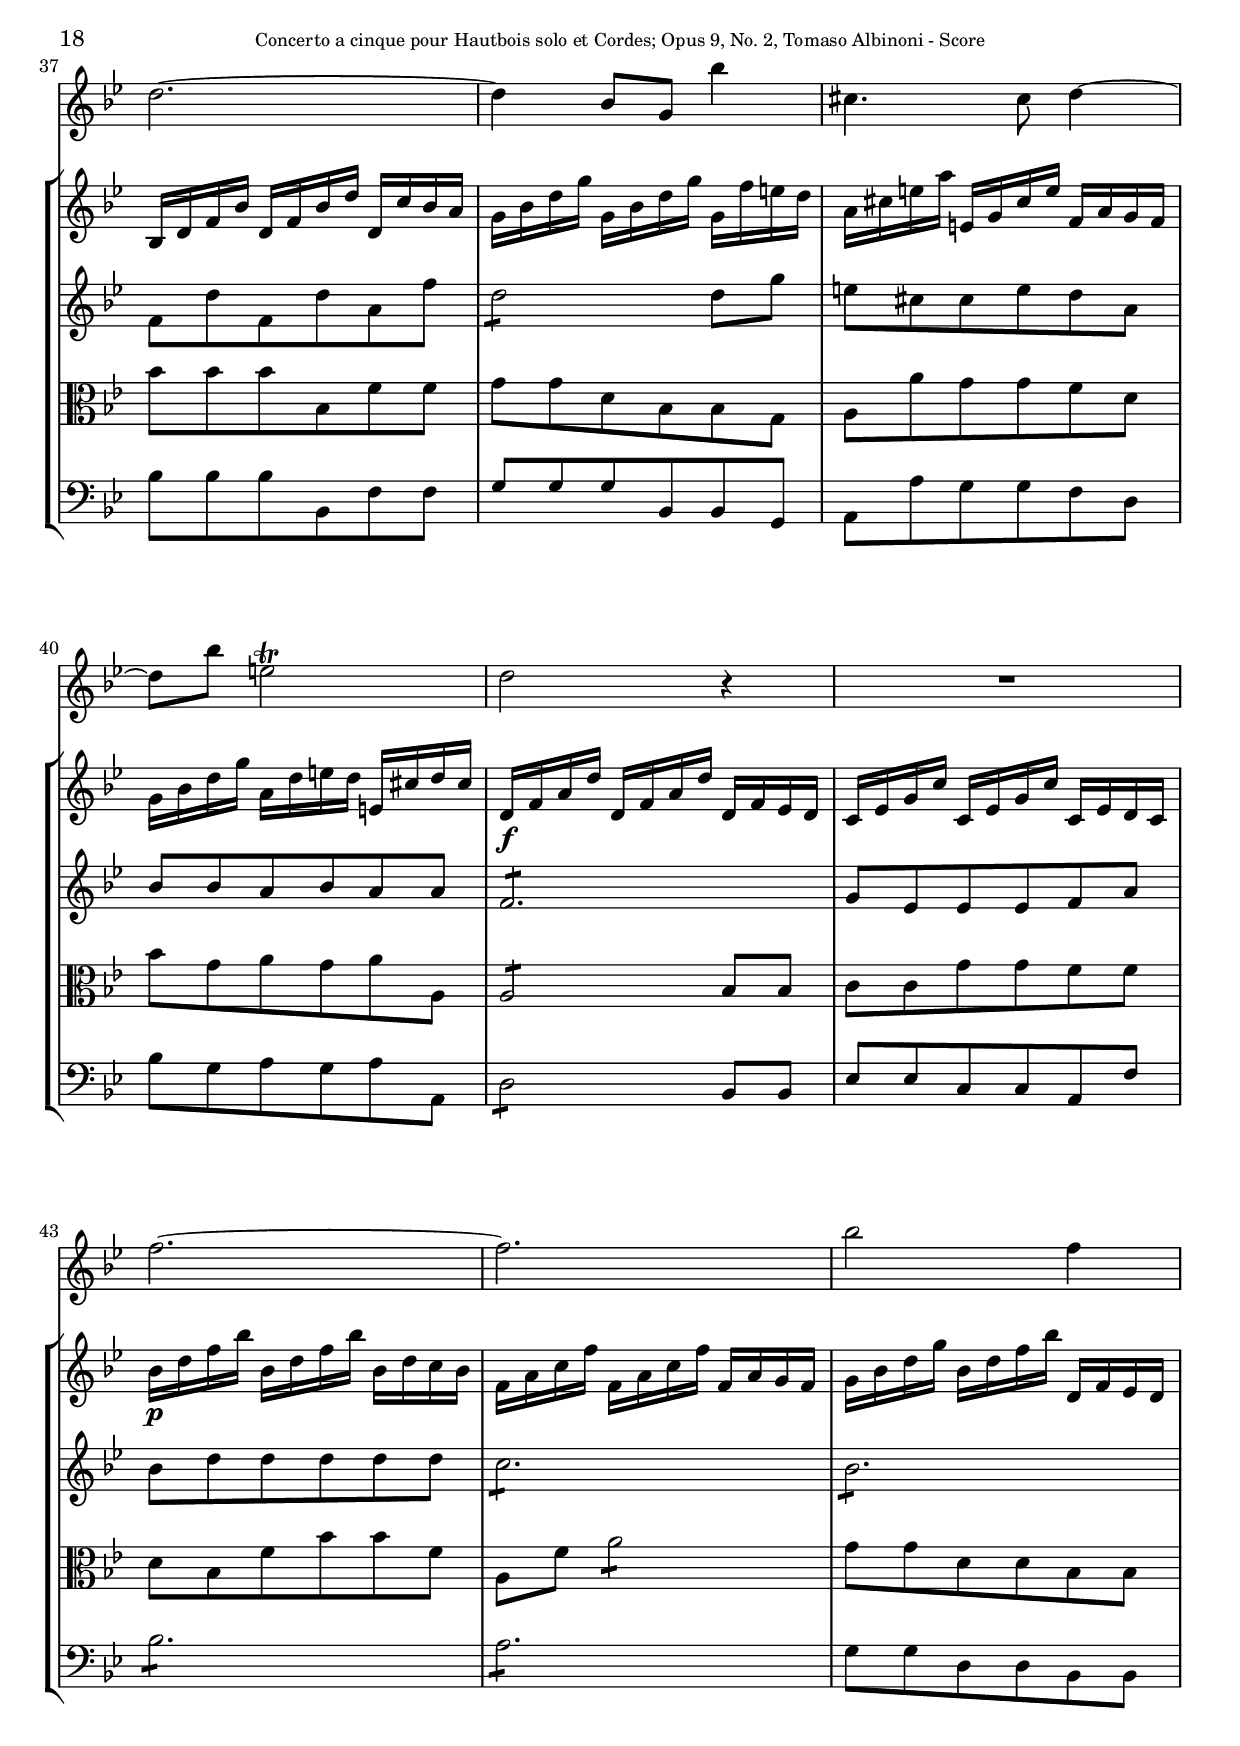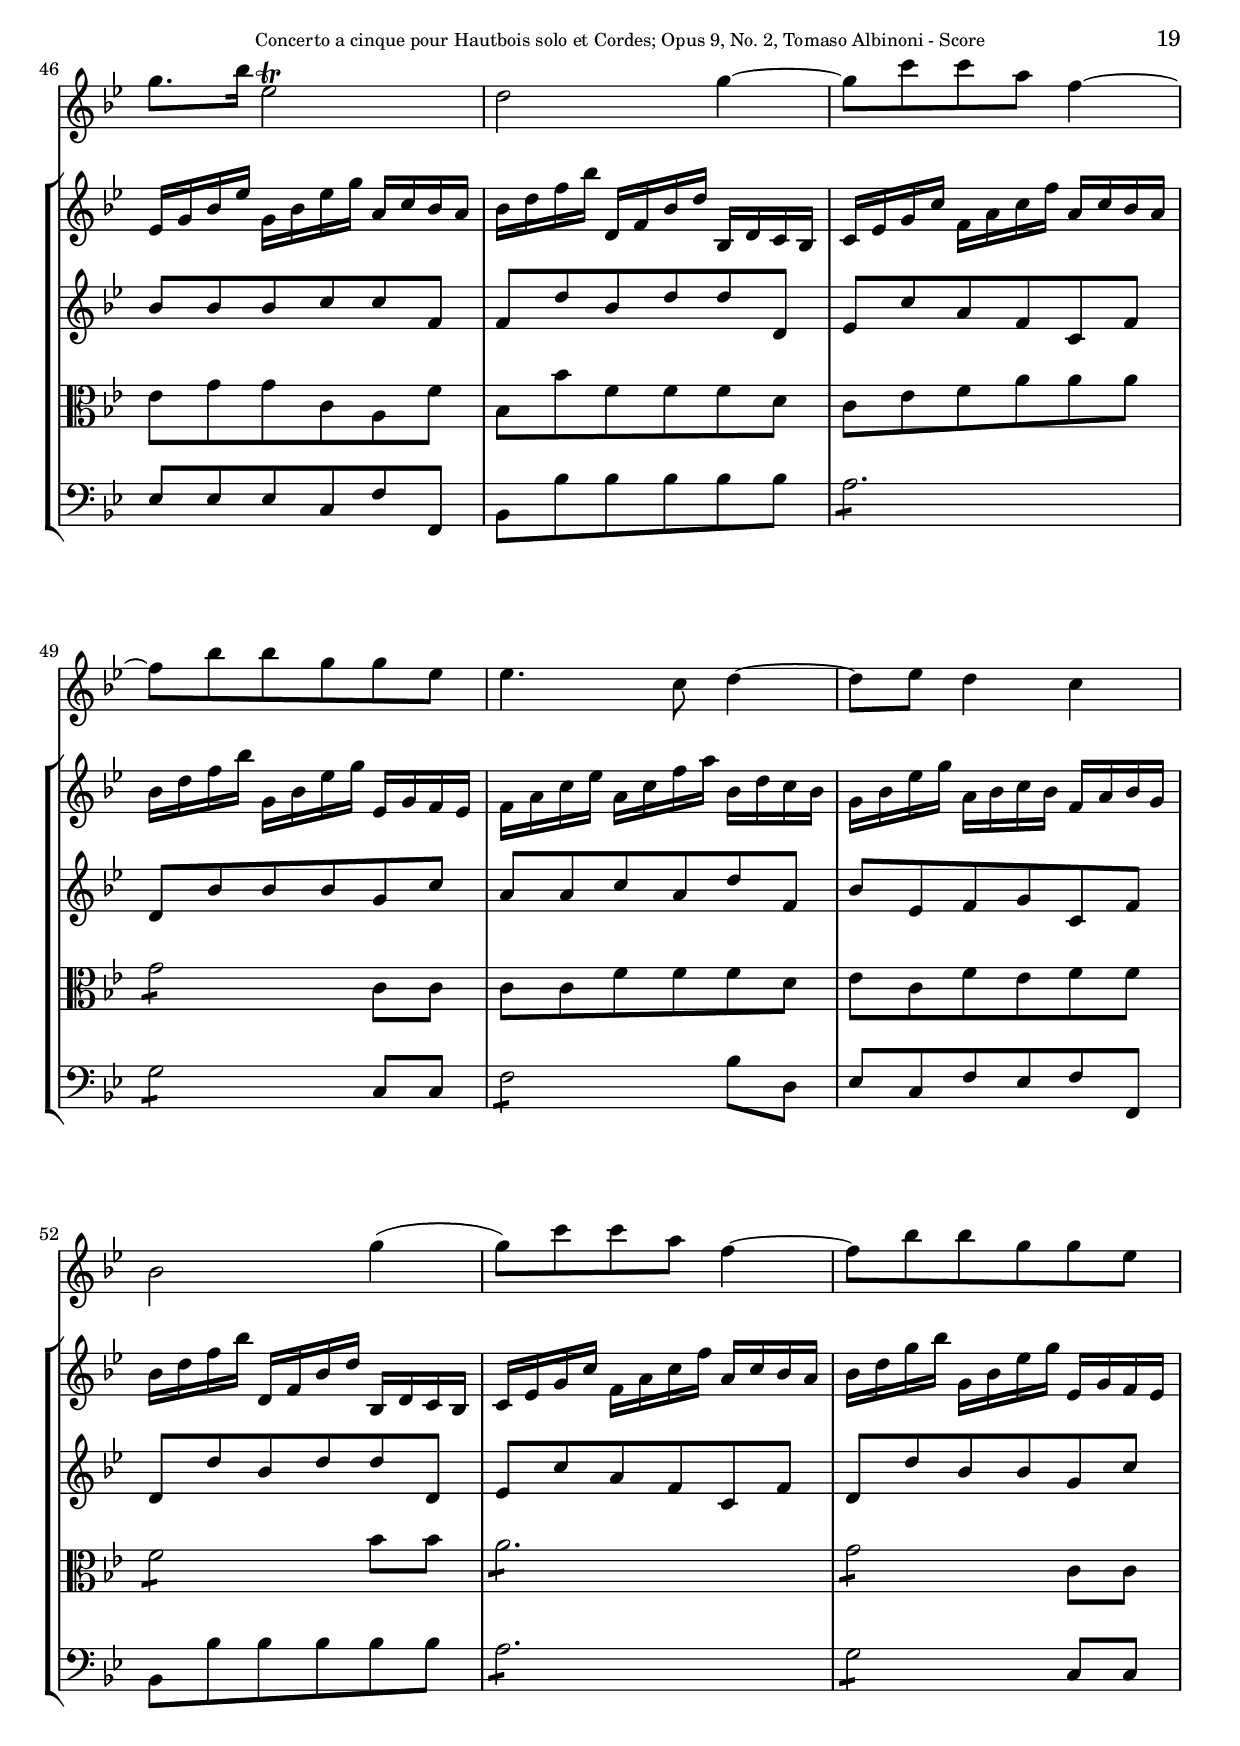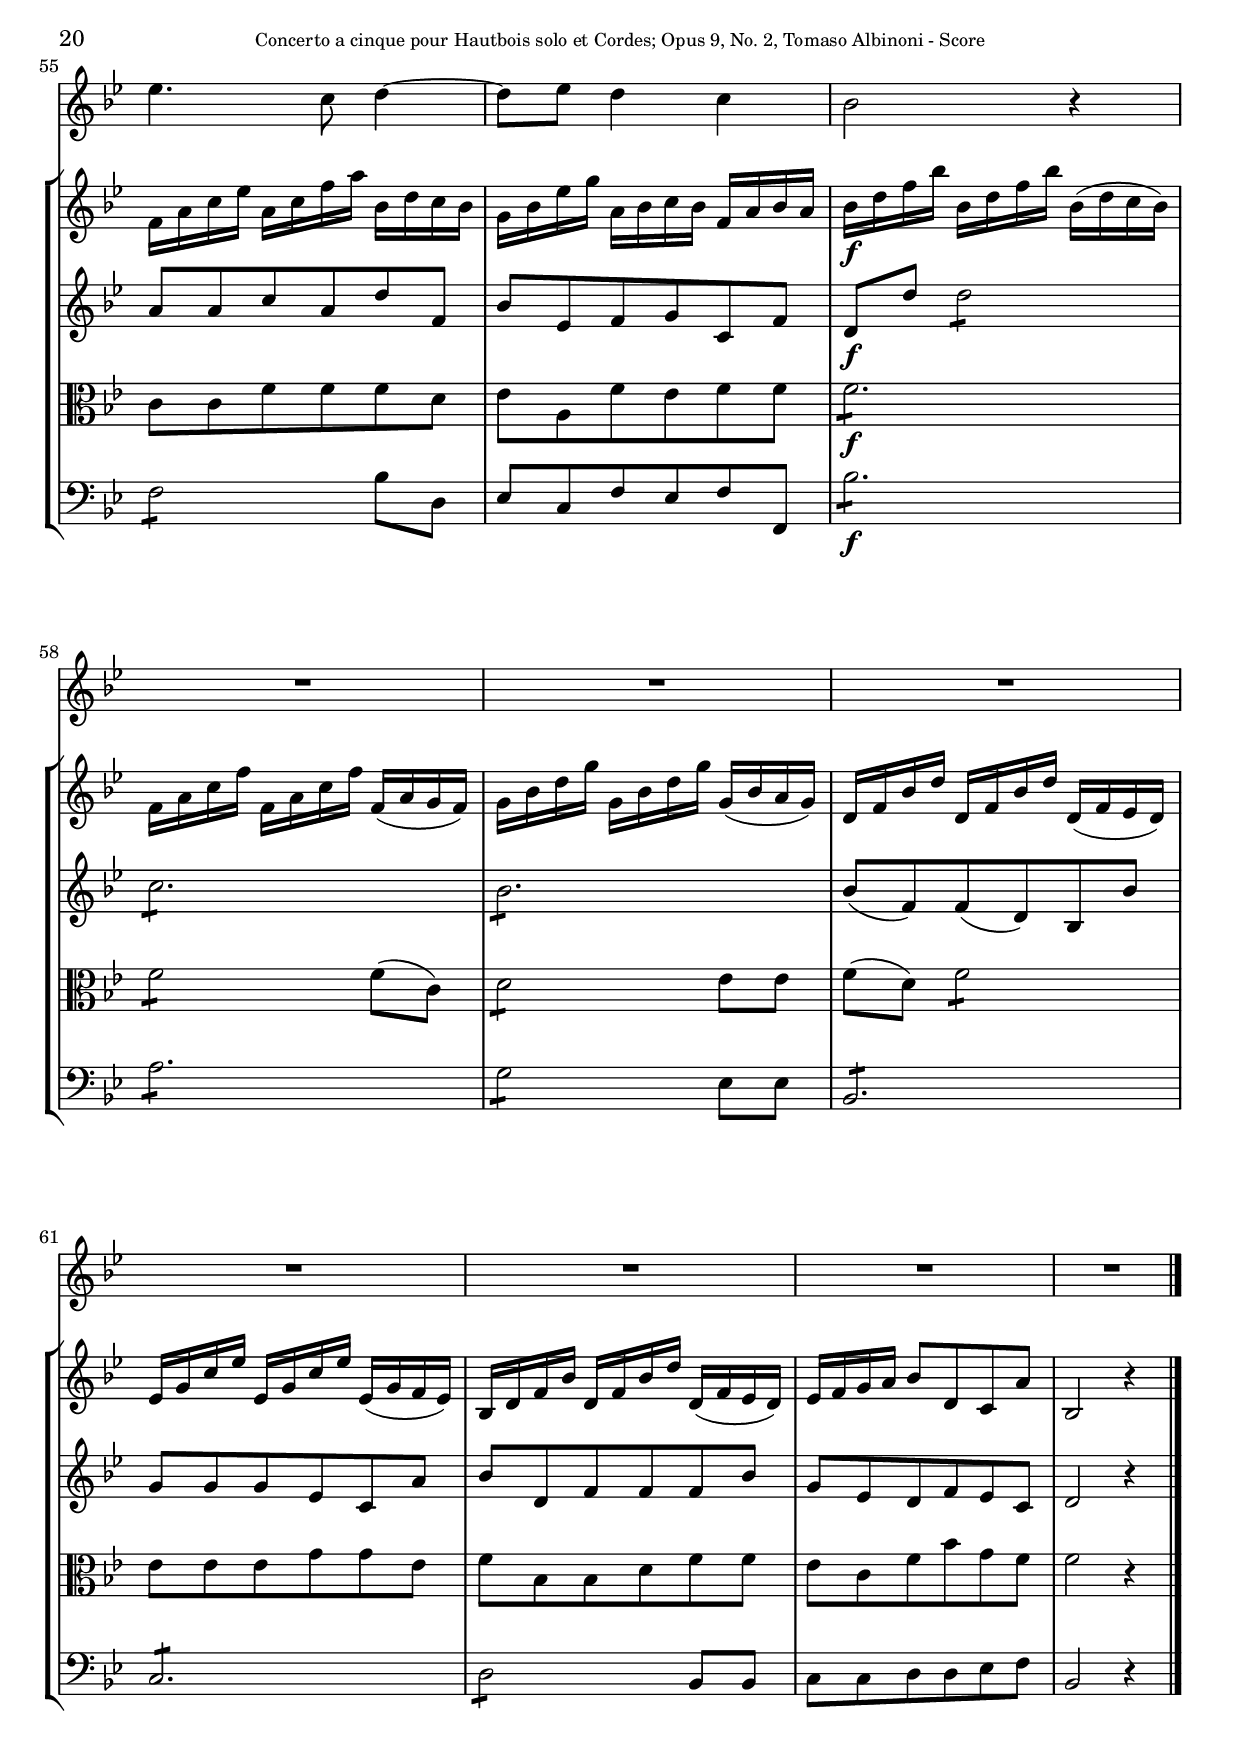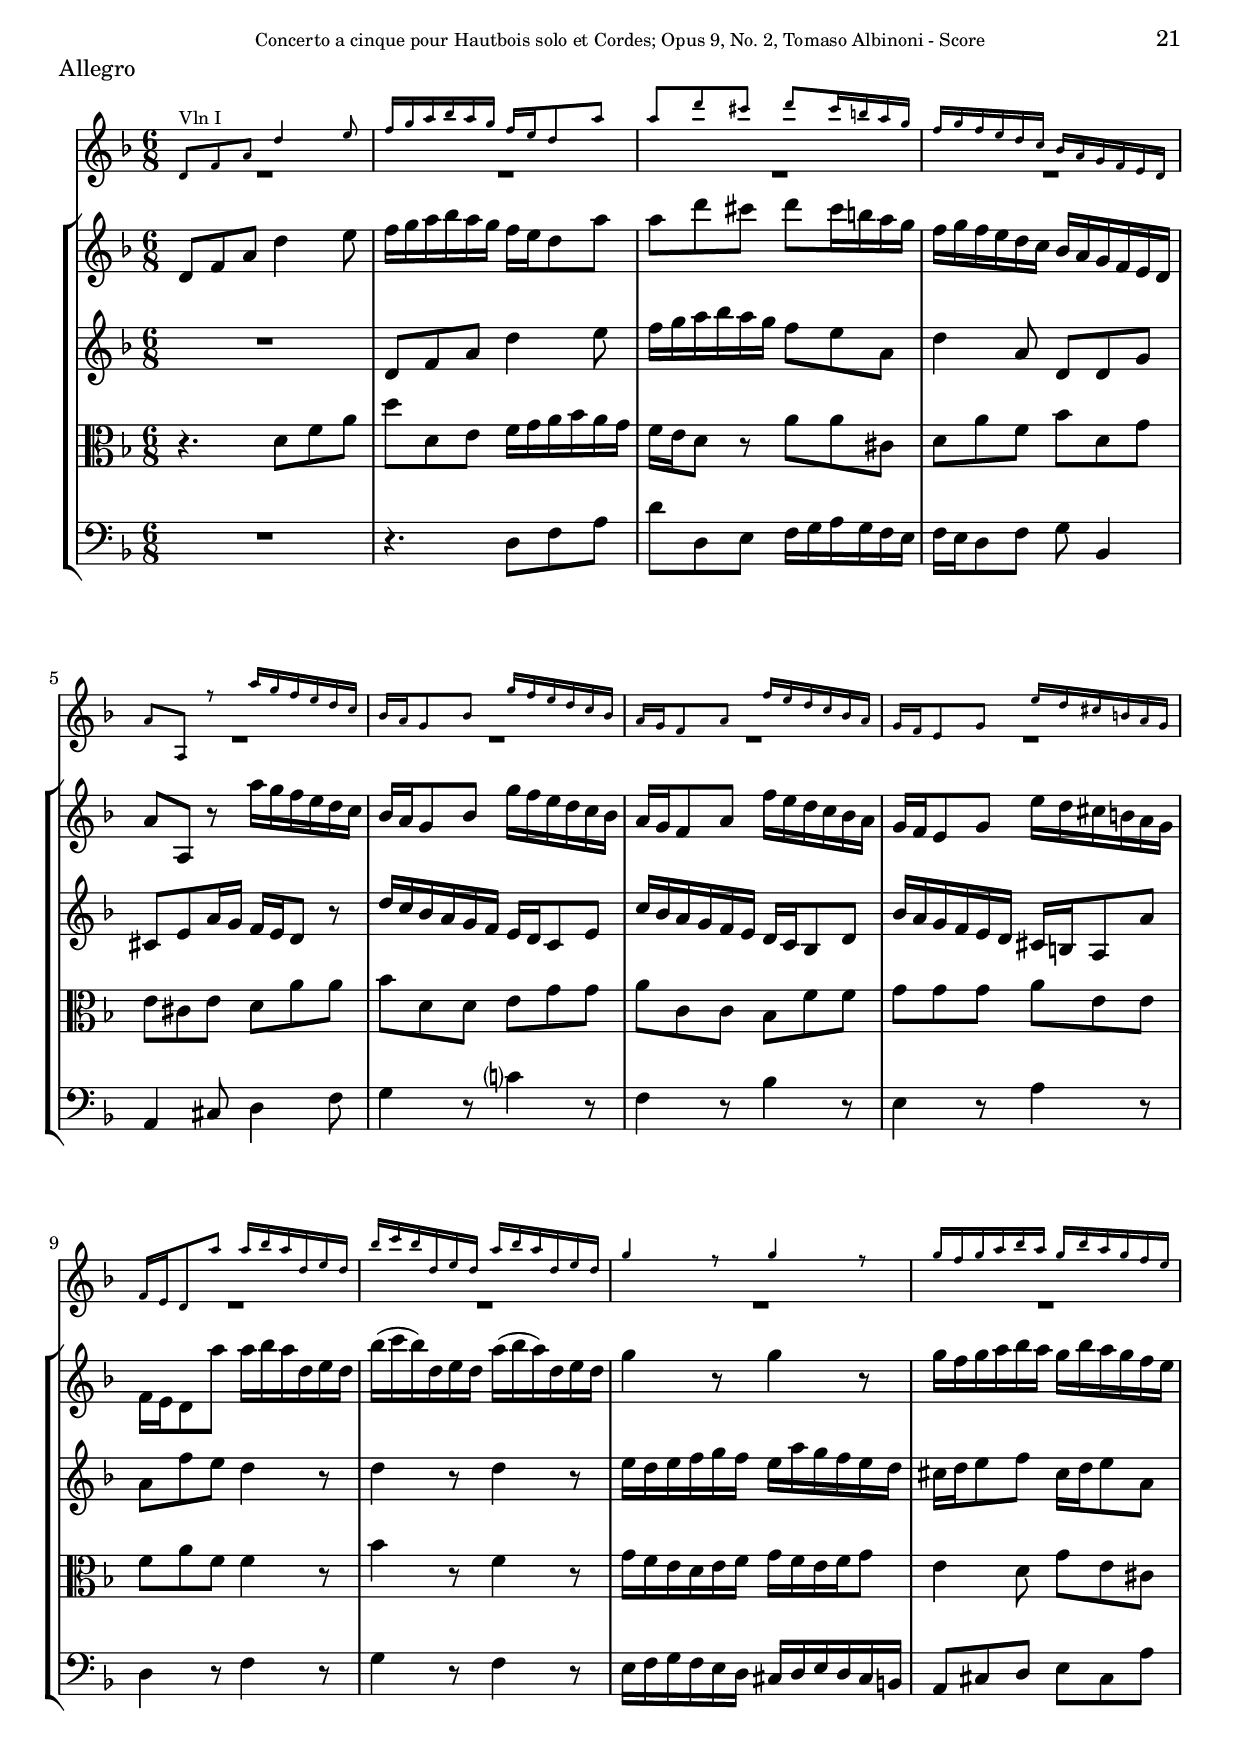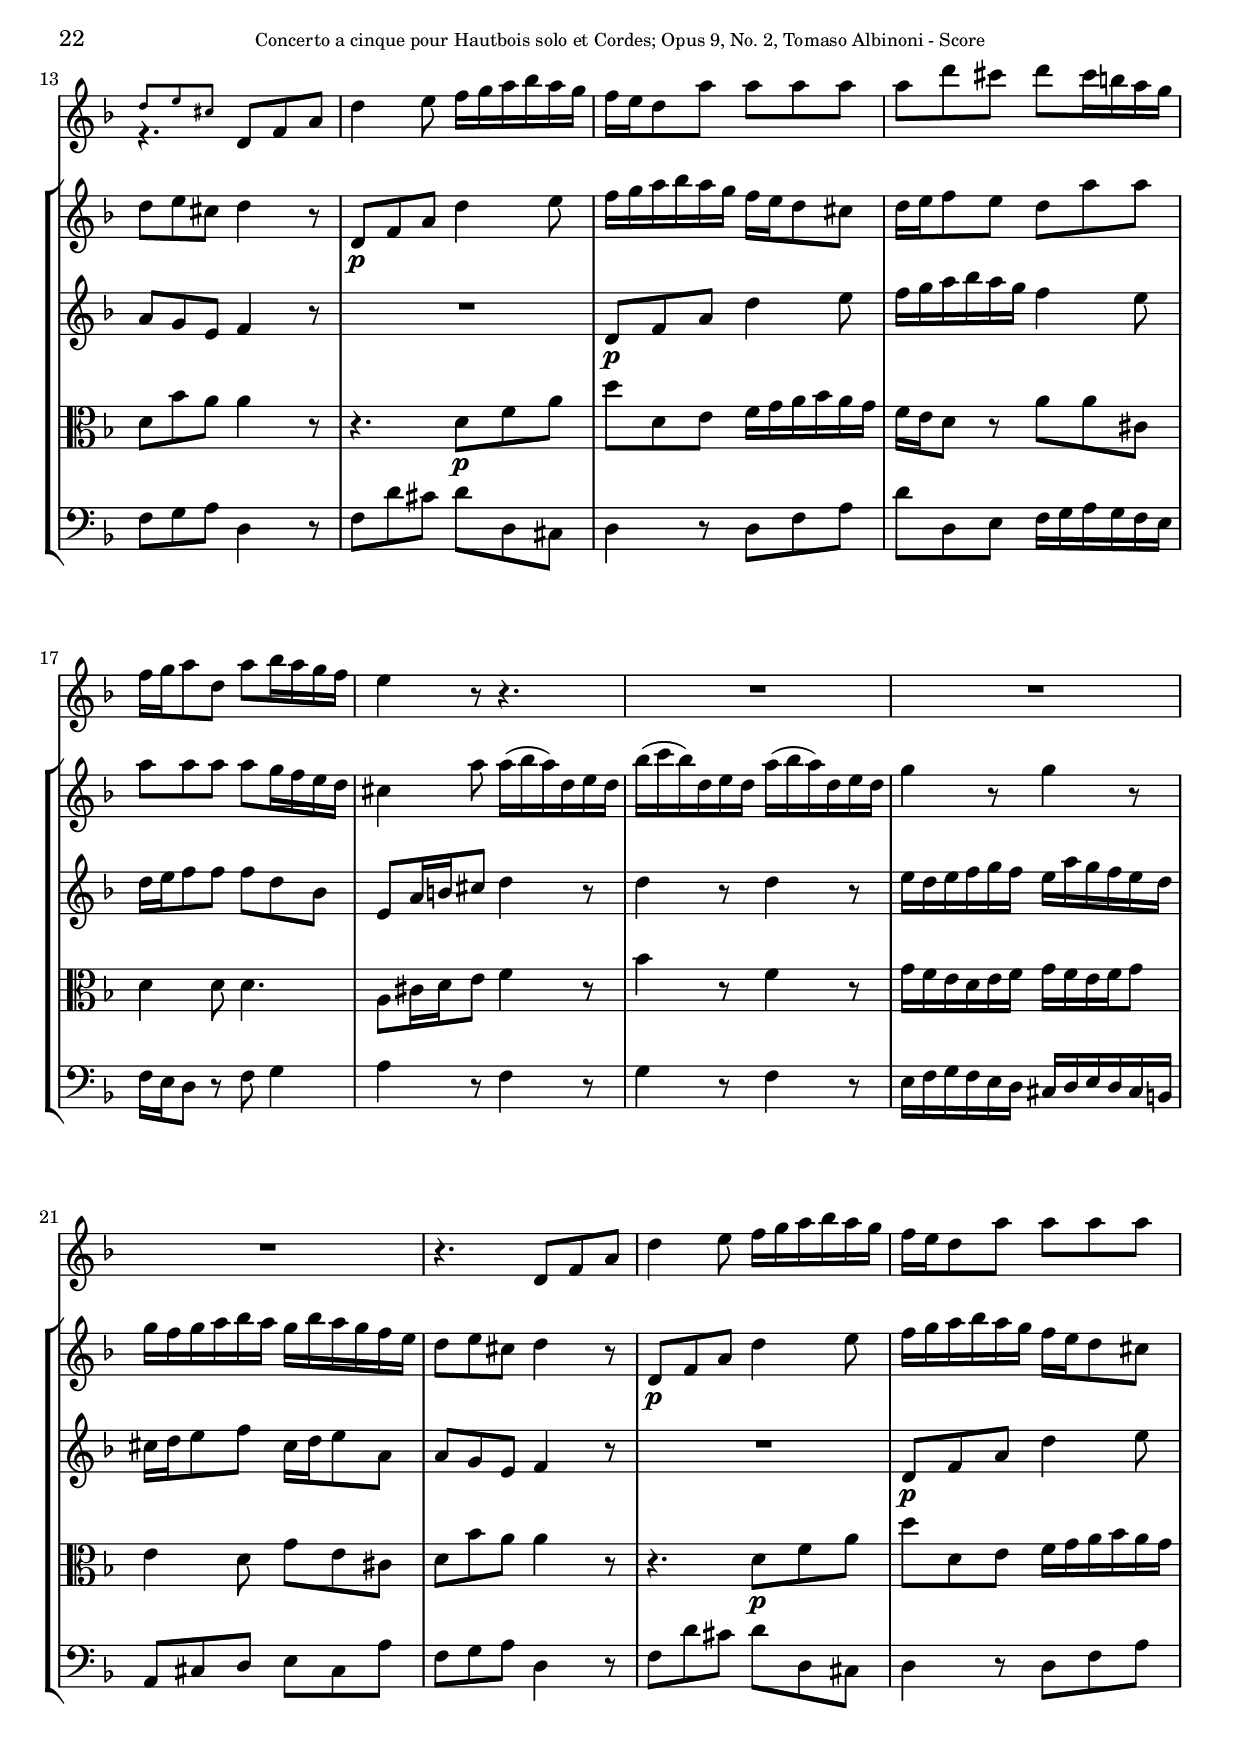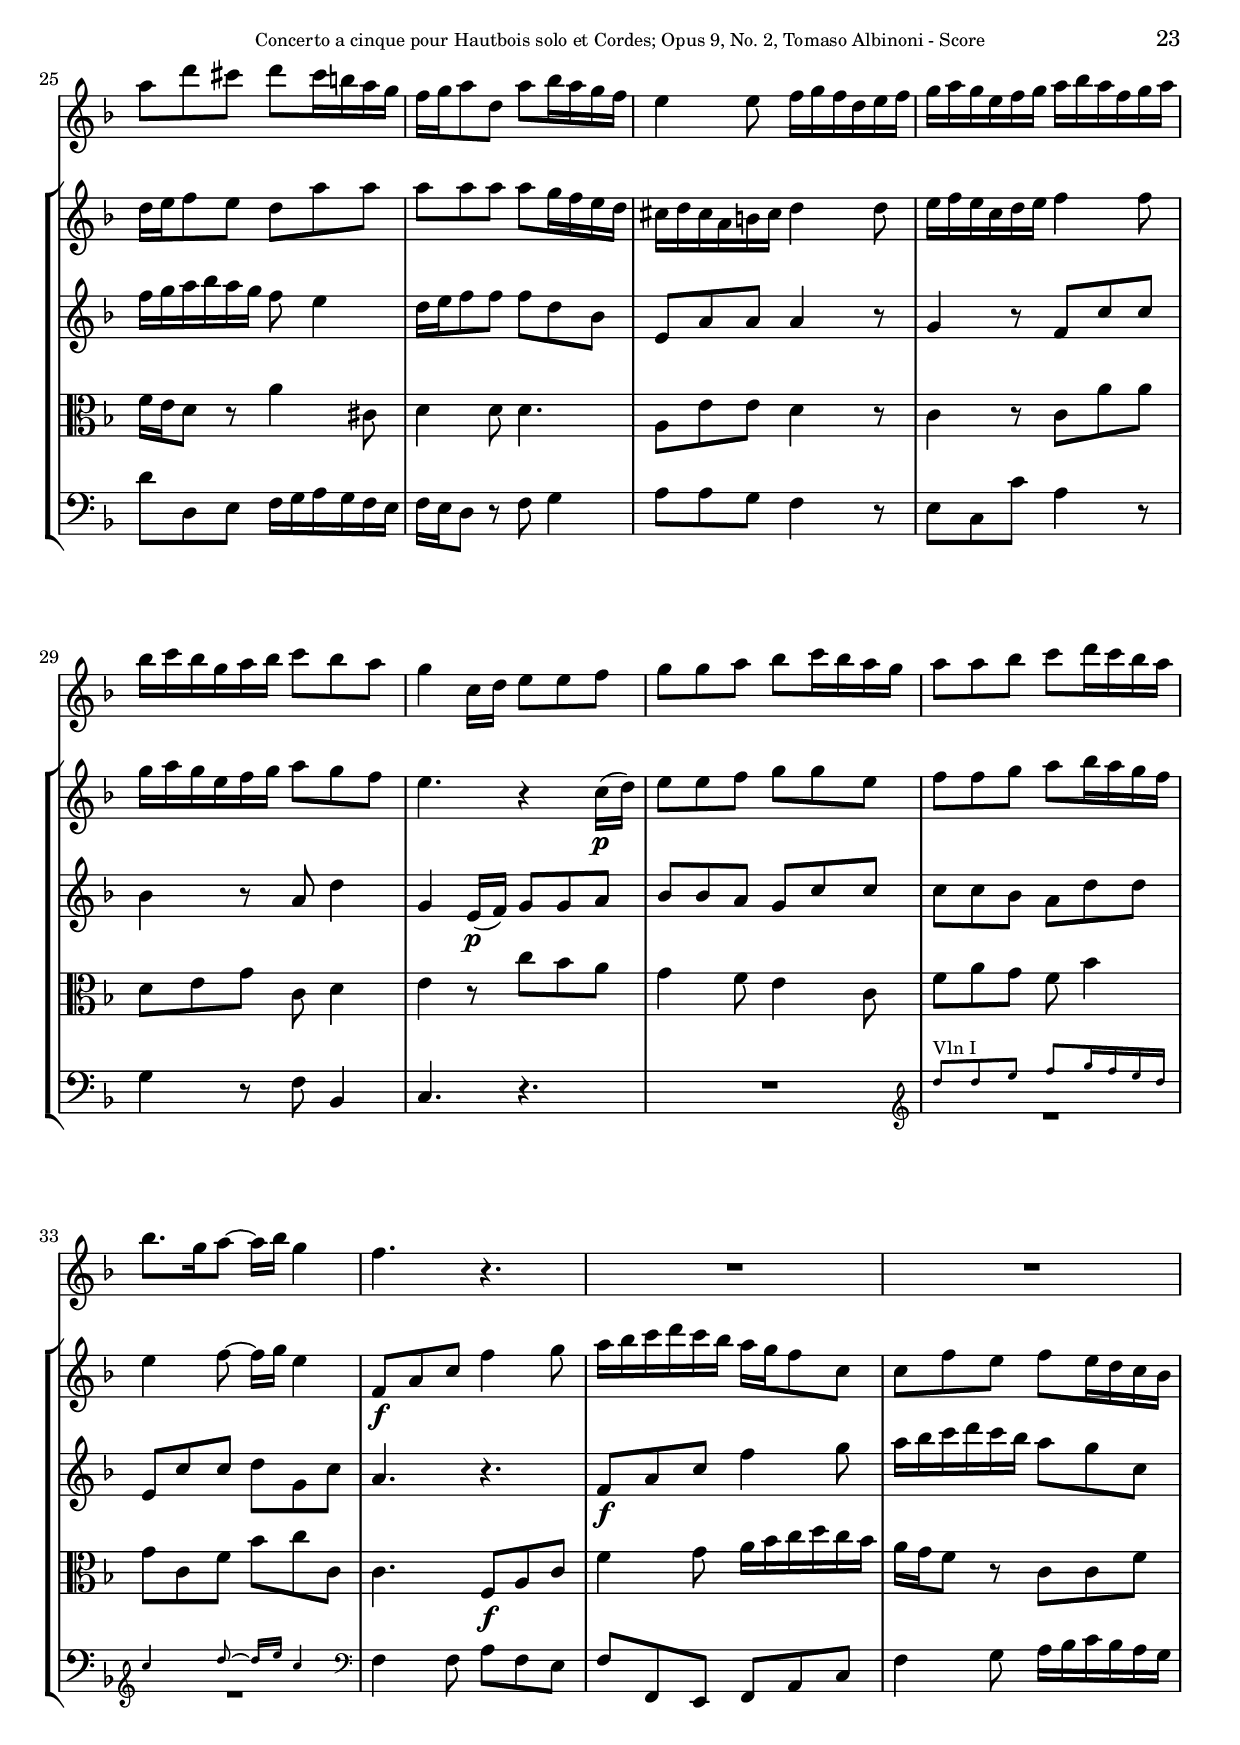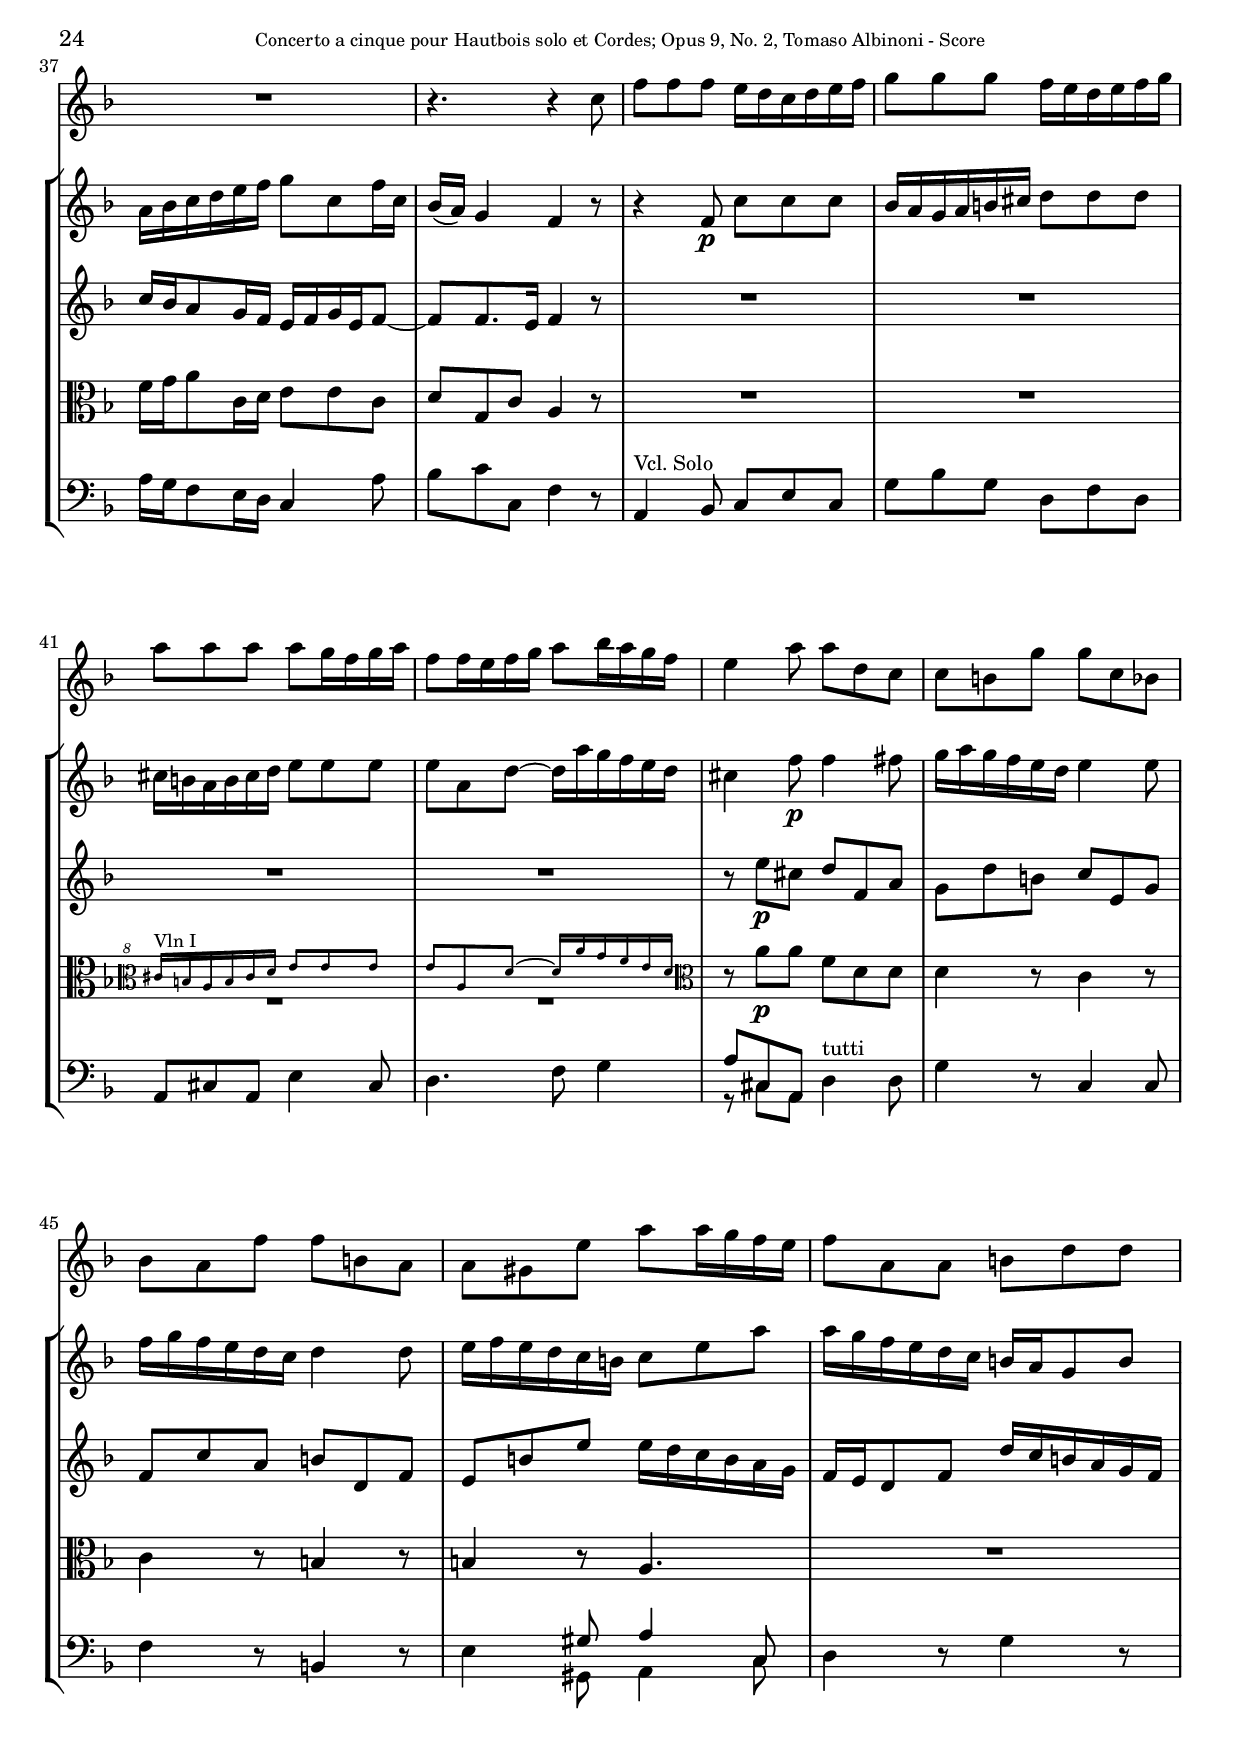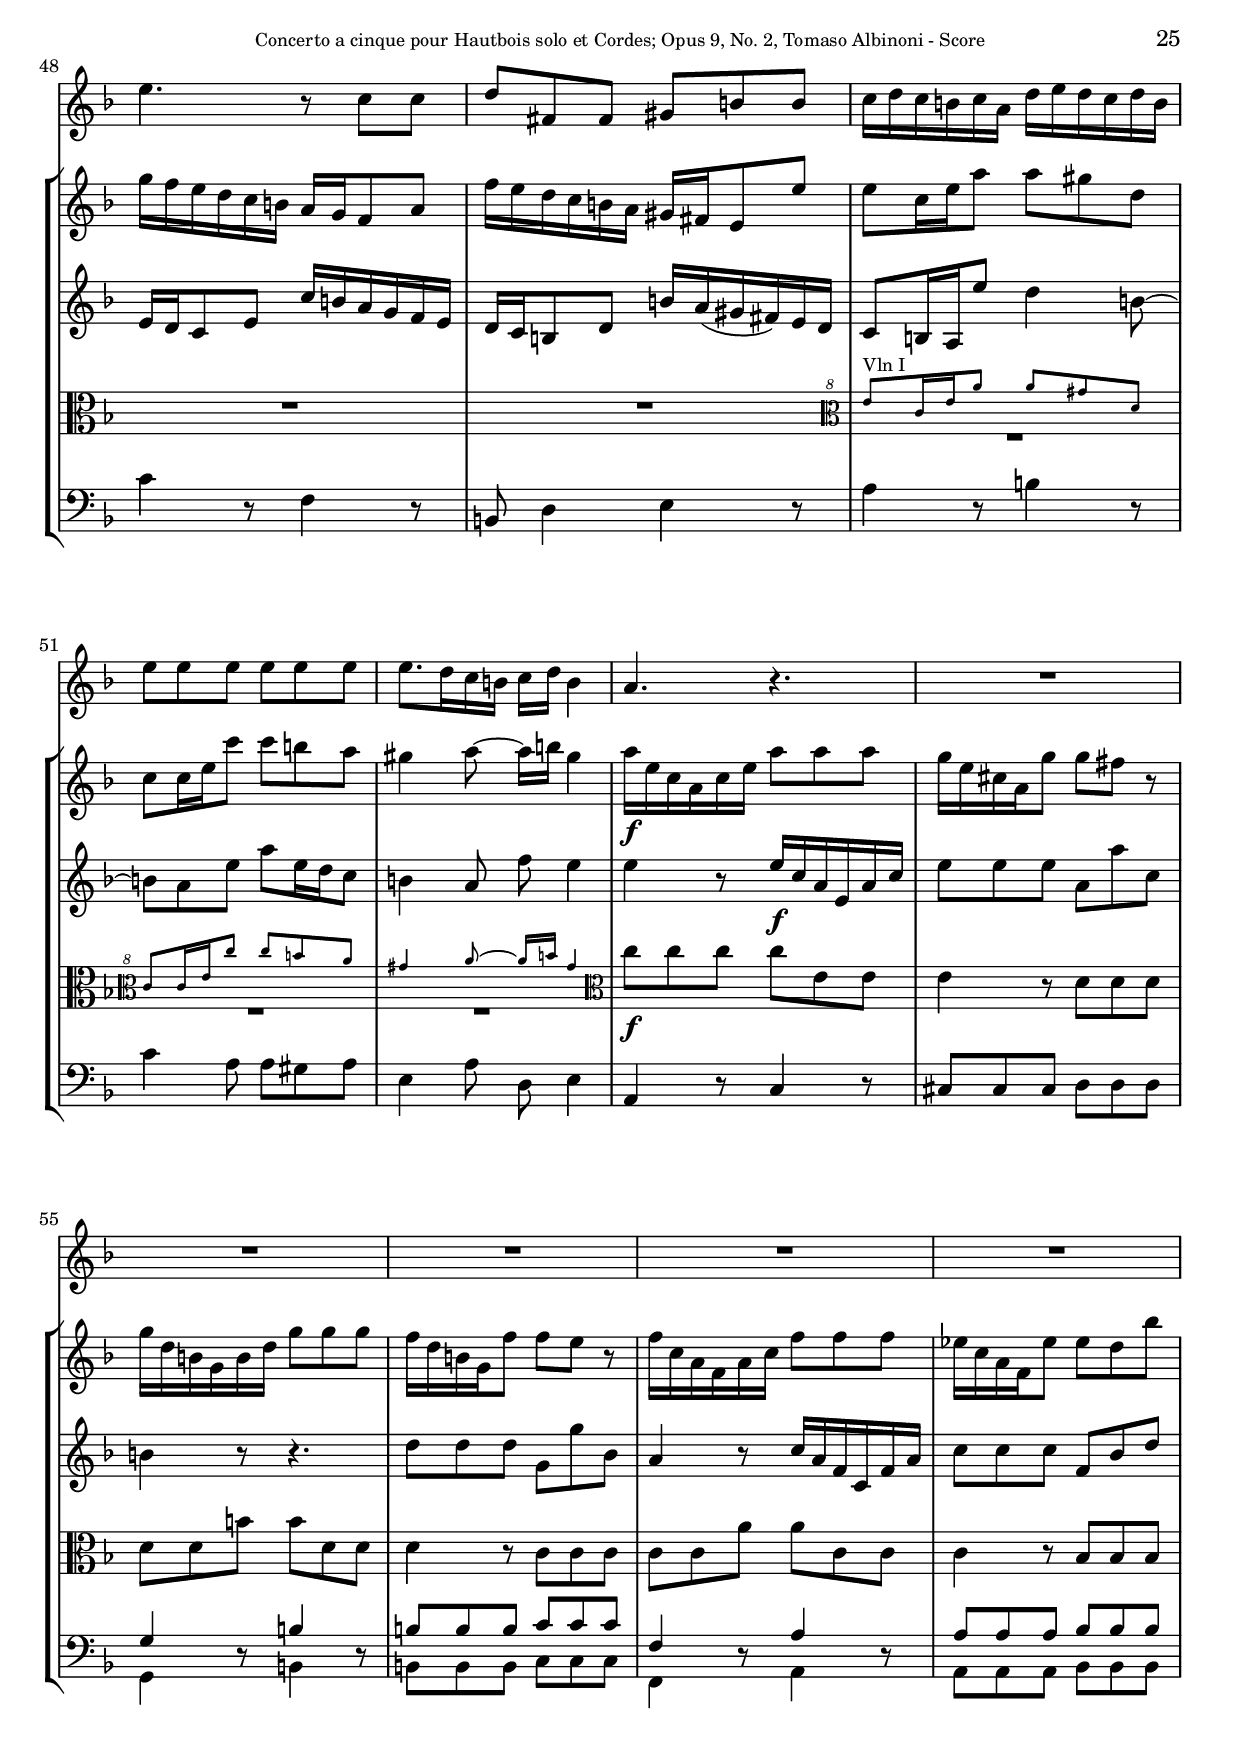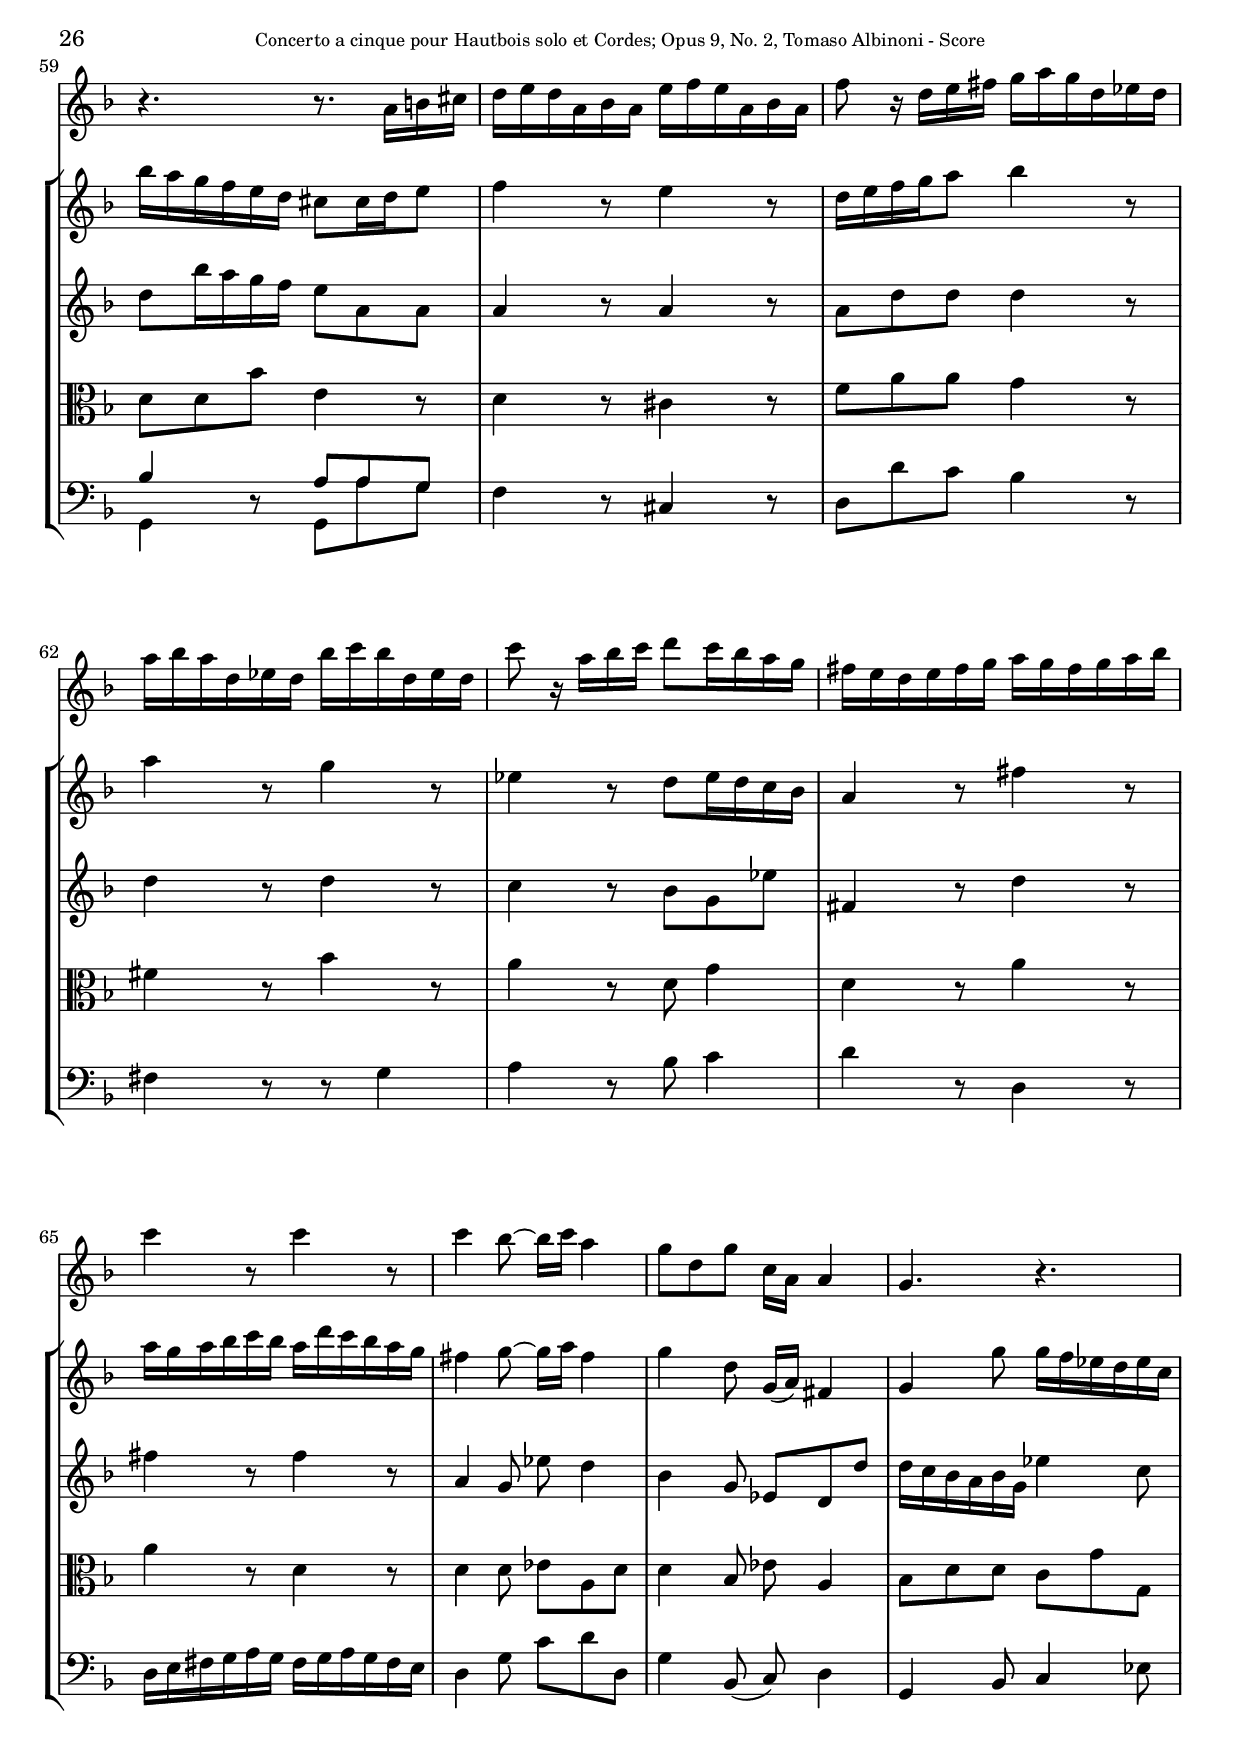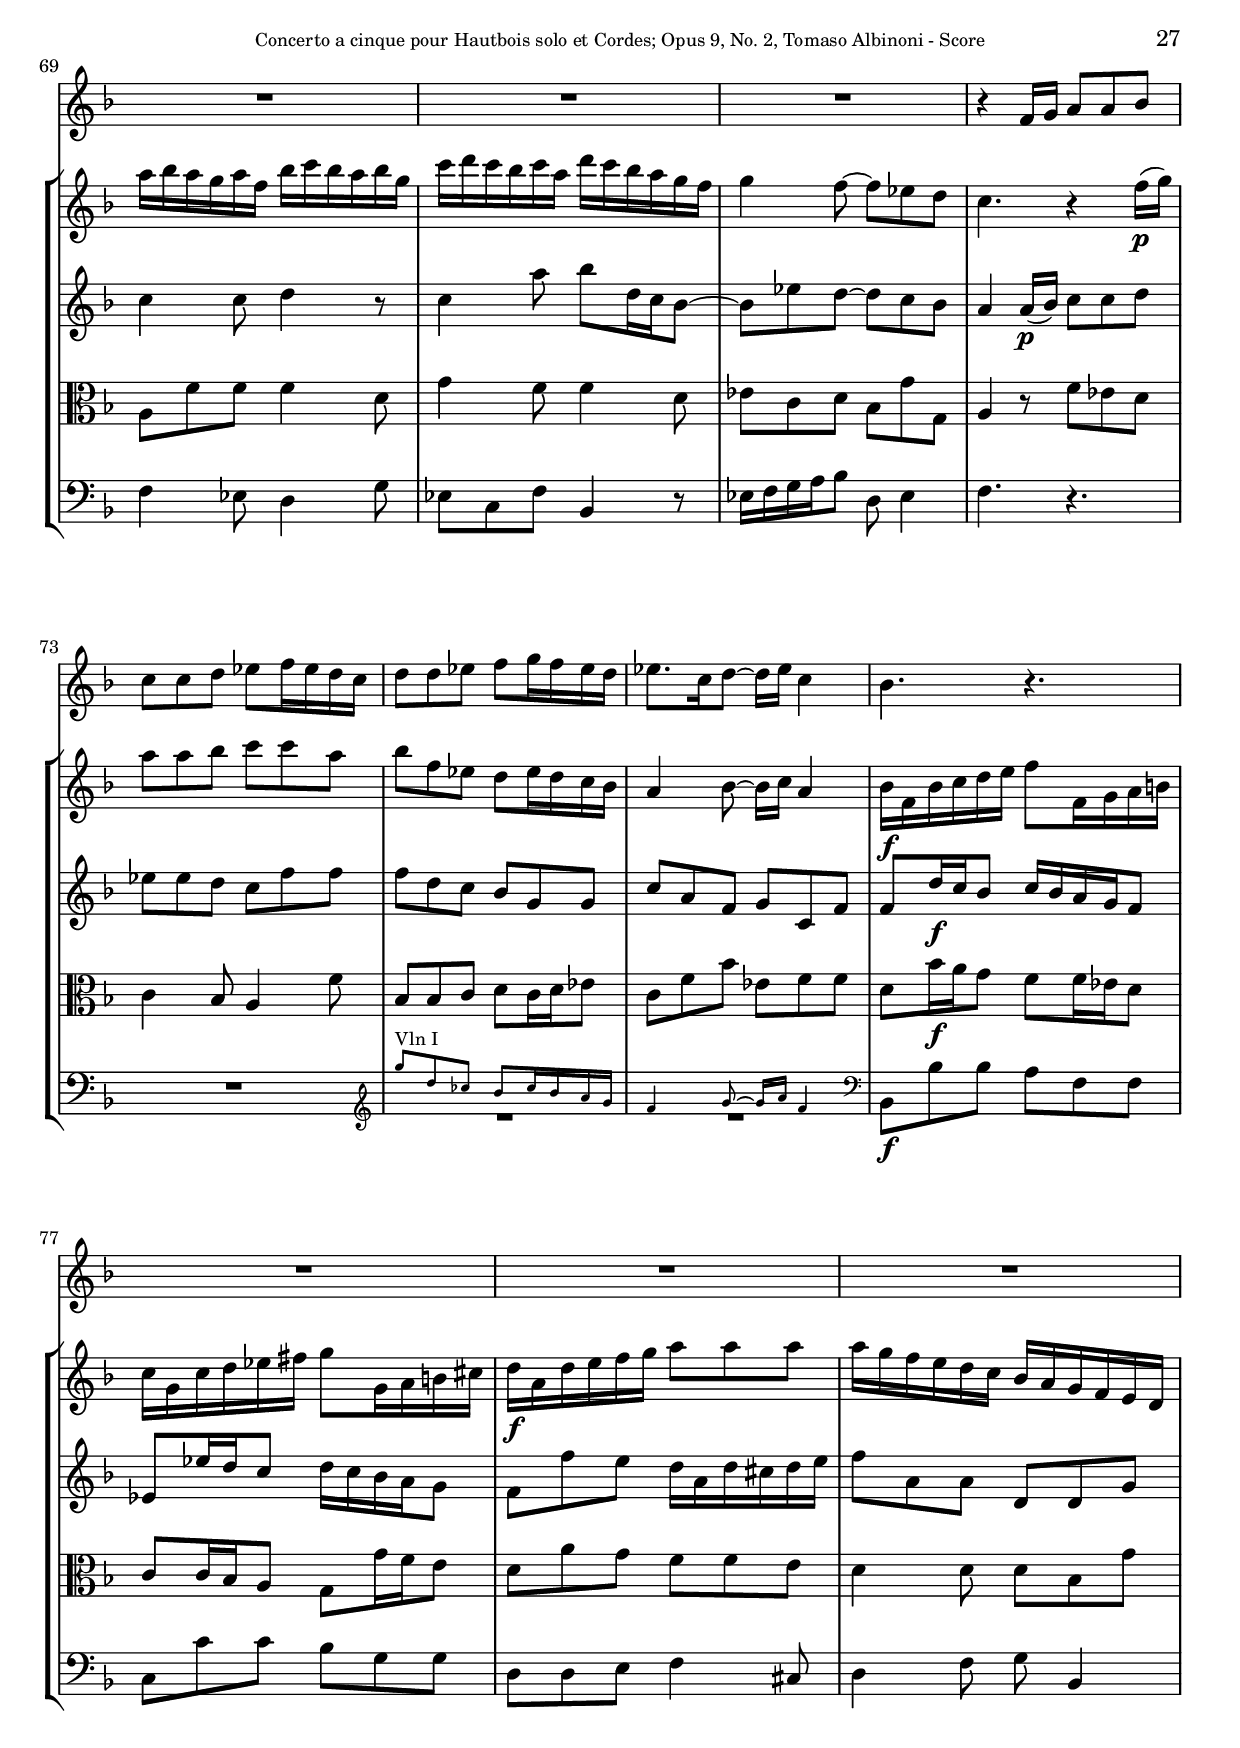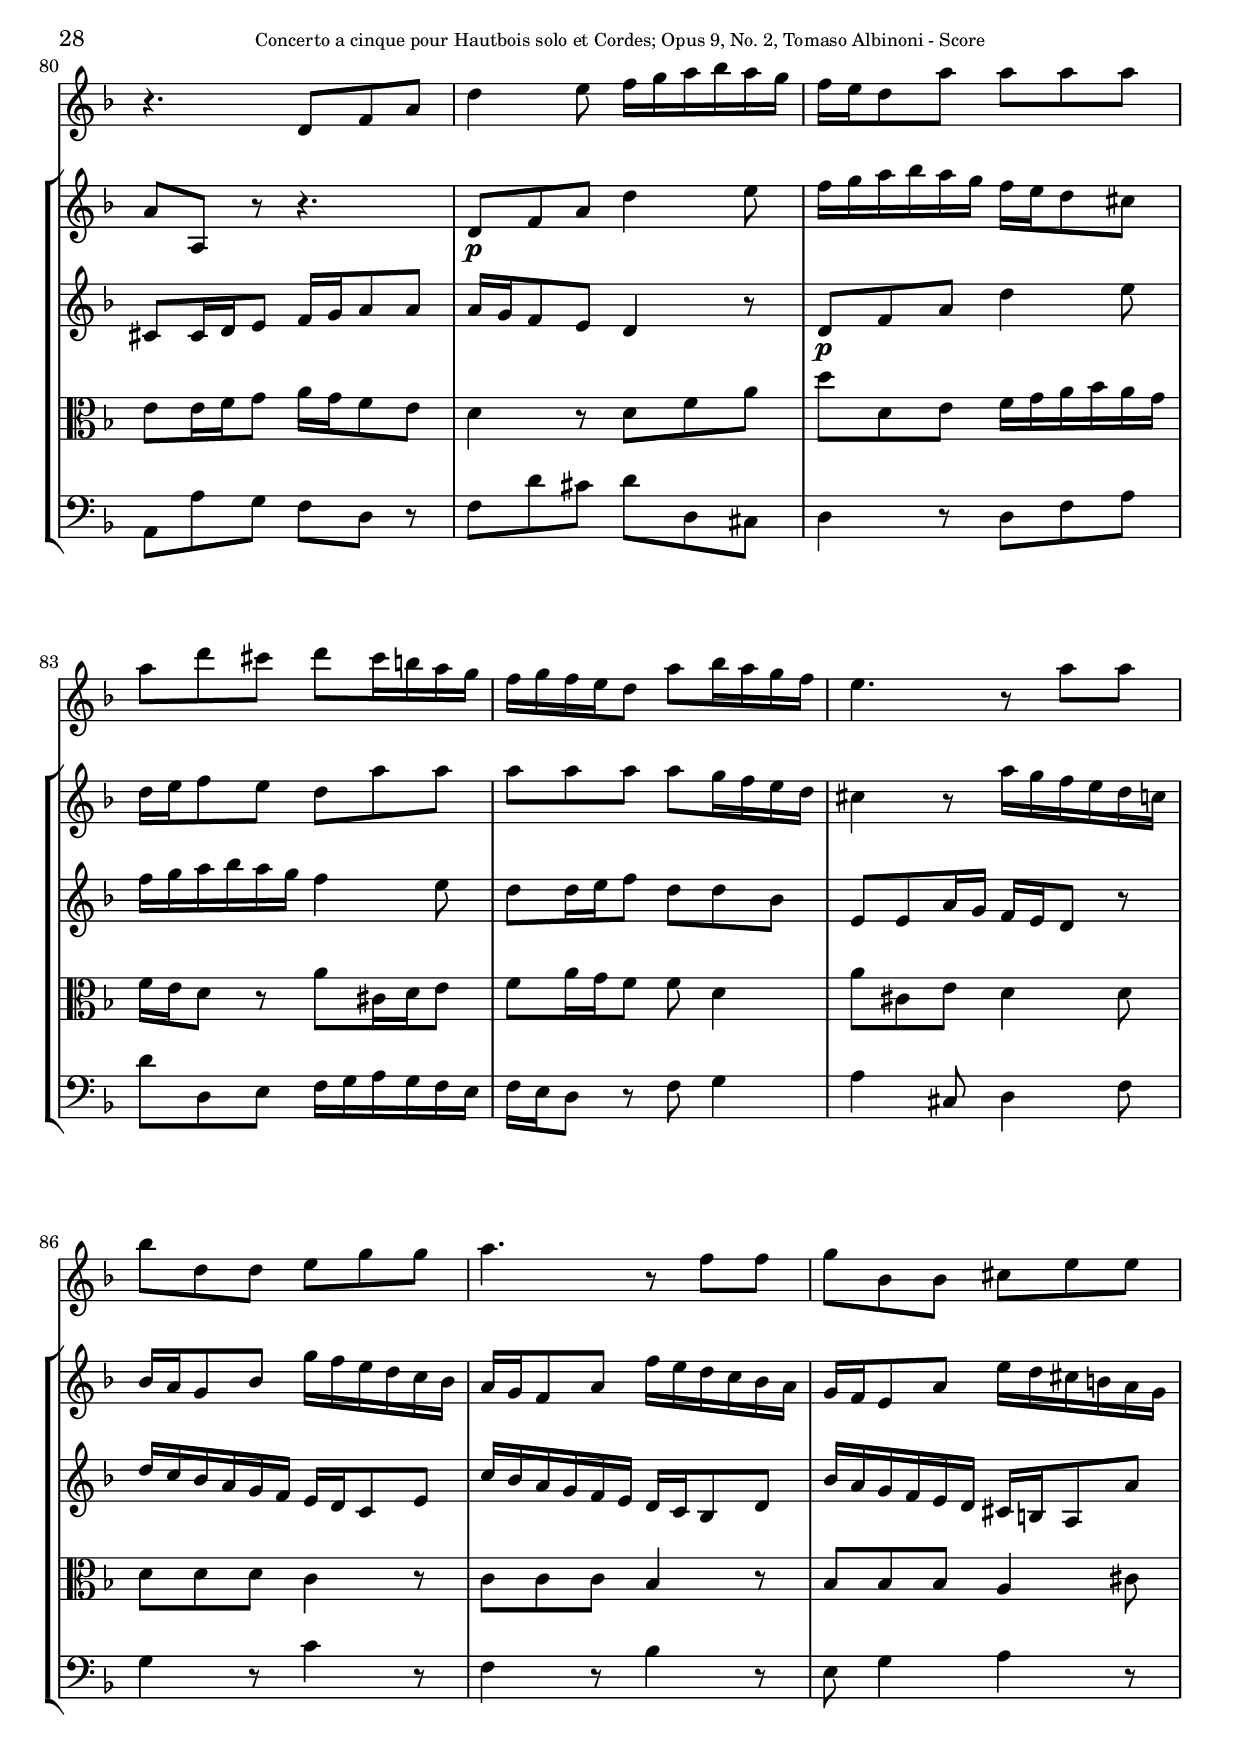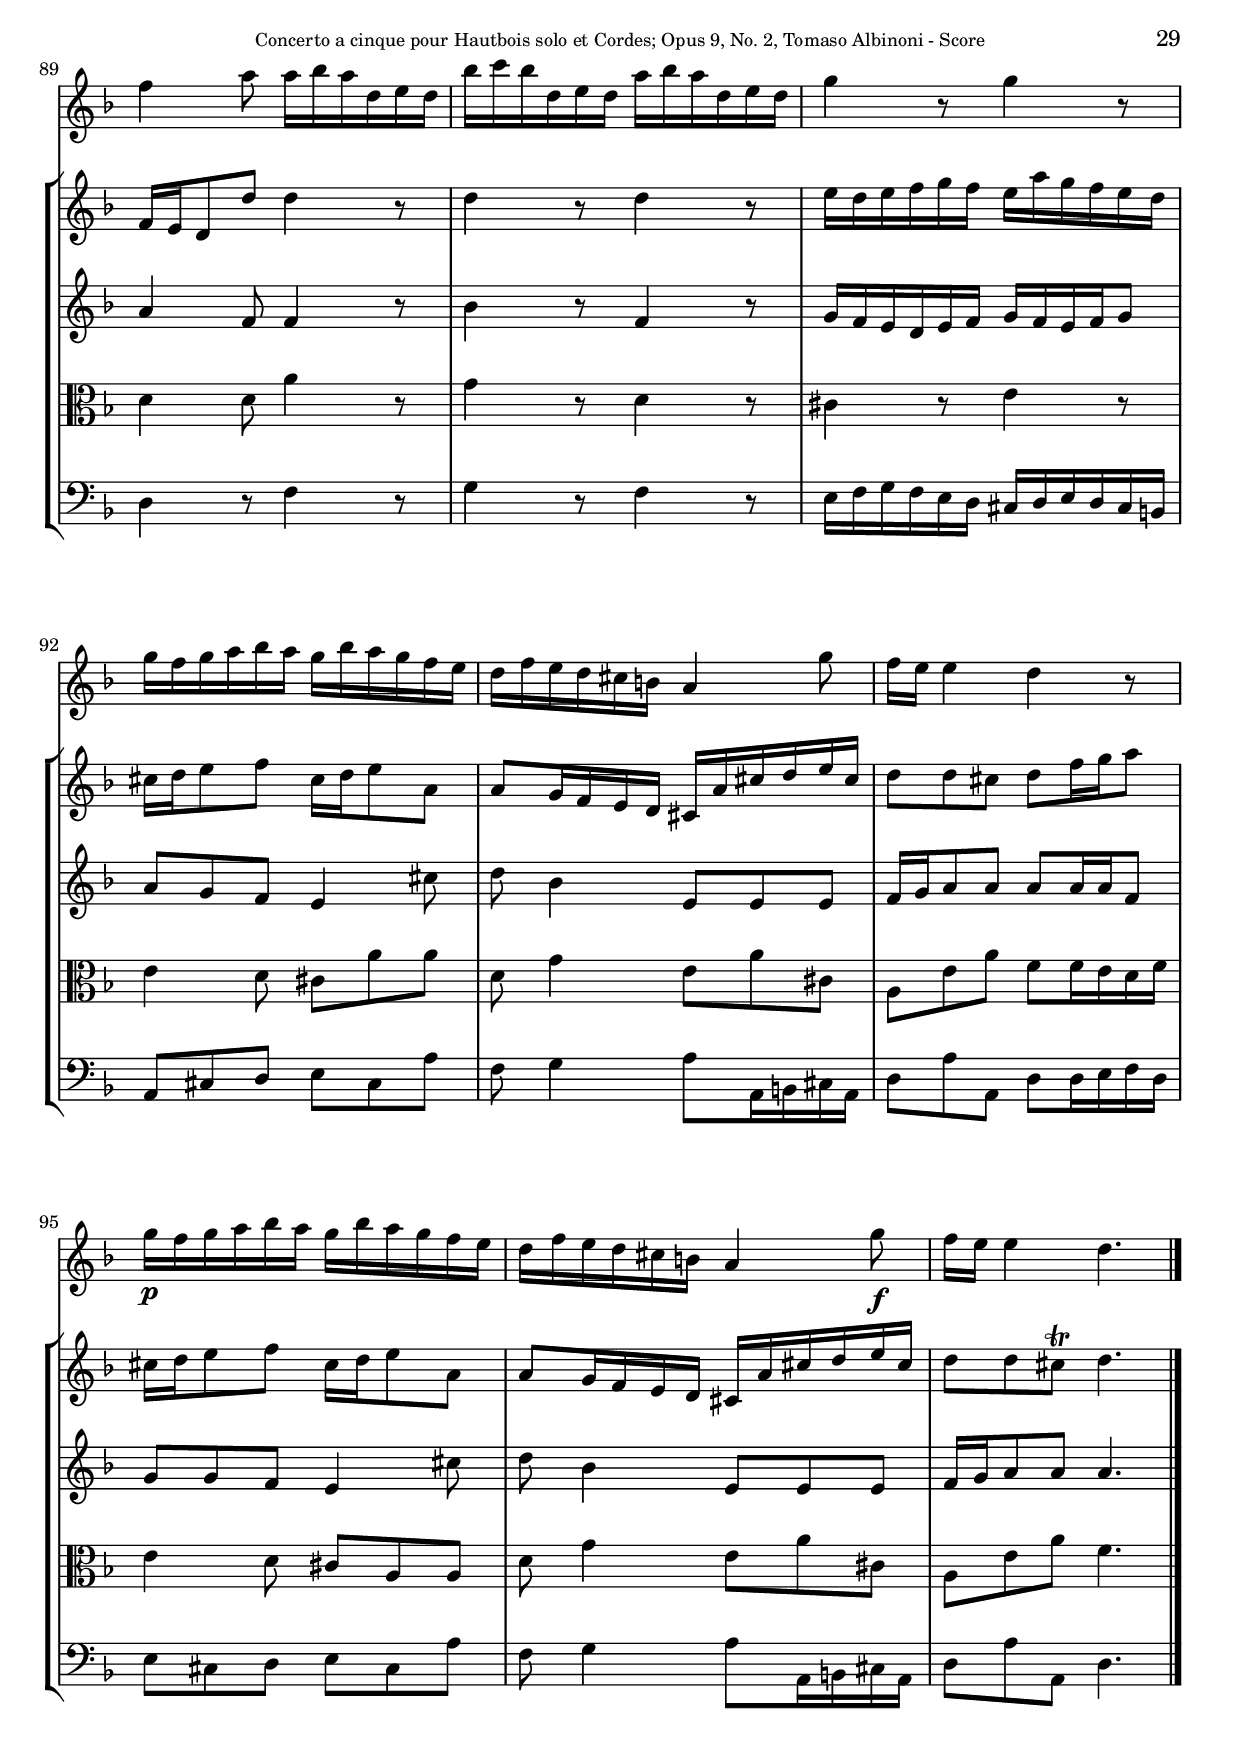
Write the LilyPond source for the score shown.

\version "2.24.1"

\version "2.24.1"

\language "english"

\header {
    encodingsoftware =  "Audiveris 5.4-alpha"
    encodingdate =  "2023-10-03"
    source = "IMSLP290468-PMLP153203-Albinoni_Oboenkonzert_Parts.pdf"
    composer = "Tomaso Albinoni"
    title = "Concerto a cinque"
    subtitle = "pour Hautbois solo et Cordes"
    opus = "Opus 9, No. 2"

    print-all-headers = ##f
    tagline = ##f
}

subdivide_TwoFour = {
    \set subdivideBeams = ##t
    \set baseMoment = #(ly:make-moment 1/8)
    \set beatStructure = 2,2
}
default_TwoFour = {
    \set subdivideBeams = ##f
    \set baseMoment = #(ly:make-moment 1/4)
    \set beatStructure = 1,1
}


\layout {
    \context {
        \Score skipBars = ##t
    }
    \context {
        \Staff \consists Merge_rests_engraver 
    }
}

\paper {
    indent = 3\mm

    bookTitleMarkup = \markup {
      \override #'(baseline-skip . 3.5)
      \column {
        \fill-line { \fromproperty #'header:dedication }
        \override #'(baseline-skip . 3.5)
        \column {
          \fill-line {
            \huge \larger \larger \bold
            \fromproperty #'header:title
          }
          % \fill-line {\large \bold \fromproperty #'header:subtitle}
          % \fill-line {\smaller \bold \fromproperty #'header:subsubtitle}
          % \fill-line {\fromproperty #'header:poet { \large \bold \fromproperty #'header:instrument } \fromproperty #'header:composer}
          % \fill-line {\fromproperty #'header:meter \fromproperty #'header:arranger}
        }
      }
    }
    scoreTitleMarkup = \markup { \column {
        \if \should-print-all-headers { \bookTitleMarkup \hspace #1 }
        \fill-line {
          \fromproperty #'header:piece
          "" % \fromproperty #'header:opus
        }
      }
    }
    oddHeaderMarkup = \markup \fill-line {
       ""
       \tiny \concat { \fromproperty #'header:title " " \fromproperty #'header:subtitle "; " \fromproperty #'header:opus ", " \fromproperty #'header:composer " - " \fromproperty #'header:instrument }
       \if \should-print-page-number \fromproperty #'page:page-number-string
    }
    evenHeaderMarkup = \markup \fill-line {
       \if \should-print-page-number \fromproperty #'page:page-number-string
       \tiny \concat { \fromproperty #'header:title " " \fromproperty #'header:subtitle "; " \fromproperty #'header:opus ", " \fromproperty #'header:composer " - " \fromproperty #'header:instrument }
       ""
    }
}

cueVlnIMark = { <>^\markup { \tiny { "Vln I" } } }
cueOboeMark = { <>^\markup { \tiny { "Ob" } } }



Oboe_MvI =  \relative f'' {
    \time 2/4 \key f \major
    \partial 8
    \cueVlnIMark \cueDuring "VnI_MvI" #UP {
      r8 | % 1
      R2*19
    } | % 20
    r4. f16 g16 | % 21
    a8 d,8 a'8 cs,8 | % 22
    d8 a8 d8. e32 ( f32 ) | % 23
    e8 a,8 e'8. f32 ( g32 ) | % 24
    f4 e8. f16 | % 25
    d8 cs16 d16 e8 d8 | \barNumberCheck #26
    cs8 d32 ( e32 f32 g32 ) a8 bf8 | % 27
    g4 f4 | % 28
    e4 \cueVlnIMark \cueDuring "VnI_MvI" #UP { r4 | % 29
    R2*5 | % 34
    r4 } r8 f16 g16 | % 35
    a8 d,8 a'8 cs,8 | \barNumberCheck #36
    d8 a8 d8. e32 ( f32 ) | % 37
    e8 a,8 e'8. f32 ( g32 ) | % 38
    f4 e8. f16 | % 39
    d8 cs16 d16 e8 d8 | % 40
    cs8 d32 ( e32 f32 g32 ) a8 bf8 | % 41
    g4 f4 | % 42
    e4 r8 a16 g16 | % 43
    fs8 g16 a16 d,8 e16 fs16 | % 44
    g16 a16 bf8 ~ bf16. a32 g16. f32 | % 45
    e8 f16 g16 c,8 d16 e16 | \barNumberCheck #46
    f16 g16 a8 ~ a16. g32 f16. e32 | % 47
    d16. f32 e16. d32 bf'16. a32 g16. f32 | % 48
    e8. f32 ( g32 ) f16 c16 ( d16 c16 ) | % 49
    g'8. a32 ( bf32 ) a16 c,16 ( d16 c16 ) | % 50
    bf'8. c32 ( d32 ) c8 bf32 ( a32 g32 f32 ) | % 51
    e8 f16. a32 g4 | % 52
    f4 -. \cueVlnIMark \cueDuring "VnI_MvI" #UP { r4 | % 53
    R2*6 | % 59
    r4 } a8 f8 | % 60
    e16 d16 e16 f16 g8 f8 | % 61
    f8 e8 d16 e16 f16 g16 | % 62
    a8 g16 f16 e8 d8 | % 63
    cs4 f4 ~ | % 64
    f8 bf16. a32 g16. f32 e16. d32 | % 65
    e2 ~ | % 66
    e8 a16. g32 f16. e32 d16. cs32 | % 67
    d2 ~ | \barNumberCheck #68
    d8 g16. f32 e16. d32 cs16. b32 | % 69
    cs4 r16. a32 b16. cs32 | % 70
    d16. e32 cs16. d32 e16. f32 d16. e32 | % 71
    f4 r16. d32 e16. fs32 | % 72
    g16. a32 fs16. g32 a16. bf32 g16. a32 | % 73
    bf8. bf16 c16. d32 bf16. c32 | % 74
    a8. a16 bf16. c32 a16. bf32 | % 75
    g8. g16 a16. bf32 g16. a32 | % 76
    fs8. e32 ( d32 ) g16 a16 g16 ( d16 ) | % 77
    a'8. g32 ( fs32 ) bf16 c16 bf16 d,16 | \barNumberCheck #78
    c'4 ~ c16. c32 bf16. a32 | % 79
    bf16. d,32 g16. a32 a4 | % 80
    g4 \cueVlnIMark \cueDuring "VnI_MvI" #UP { r4 | % 81
    R2*6 | % 87
    r4 } r8 d8 | \barNumberCheck #88
    d8 g,32 ( a32 bf32 c32 ) d8 g,8 | % 89
    ef'4 r8 c8 | % 90
    c8 f,32 ( g32 a32 bf32 ) c8 f,8 | % 91
    d'4 r8 f8 | % 92
    f8 bf,32 ( c32 d32 ef32 ) f8 bf,8 | % 93
    g'4 r16 ef16 f16 g16 | % 94
    a8 f32 ( g32 a32 bf32 ) c8 a8 | % 95
    bf8 a16 g16 f8 g8 | % 96
    d4 c4 | % 97
    bf4 \cueVlnIMark \cueDuring "VnI_MvI" #UP { r4 | \barNumberCheck #98
    R2*24 | % 122
    r4 } r8 f'16 g16 | \barNumberCheck #123
    a8 d,8 a'8 cs,8 | % 124
    d8 a8 d8. e32 ( f32 ) | % 125
    e8 a,8 e'8. f32 ( g32 ) | % 126
    f4 e8. f16 | % 127
    d8 cs16 d16 e8 d8 | % 128
    cs8 d32 ( e32 f32 g32 ) a8 bf8 | % 129
    g4 f4 | % 130
    e4 f4 ~ | % 131
    f8 bf16. a32 g16. f32 e16. d32 | % 132
    e2 ~ | \barNumberCheck #133
    e8 a16. g32 f16. e32 d16. cs32 | % 134
    d2 ~ | % 135
    d8 g16. f32 e16. d32 cs16. b32 | % 136
    cs4 r16. a32 b16. cs32 | % 137
    d16. e32 cs16. d32 e16. f32 d16. e32 | % 138
    f4 r16. d32 e16. fs32 | % 139
    g16. a32 fs16. g32 a16. bf32 g16. a32 | % 140
    bf8. a32 ( g32 ) a8. g32 ( f32 ) | % 141
    g8. f32 ( e32 ) f8. ef32 ( d32 ) | % 142
    ef8. d32 ( cs32 ) d16. e32 f16. g32 | \barNumberCheck #143
    a8 a,8 a'4 ~ | % 144
    a8 g16. f32 e4 | % 145
    d4 r4 | % 146
    R2*2 | % 148
    r8 r32 e32 ( f32 g32 ) a16. d,32 d16. ef32 | % 149
    \subdivide_TwoFour
    ef16. d32 d32 ( e32 f32 g32 ) \default_TwoFour a16. d,32 d16. c'32 | % 150
    c16. bf32 bf16. a32 a16. gs32 gs16. a32 | % 151
    a8. g32 ( f32 ) g8. f32 ( e32 ) | % 152
    f8. ef32 ( d32 ) ef8. d32 ( cs32 ) | % 153
    g'4 ~ g16. bf32 a16. g32 | % 154
    f16 d16 f16 g16 a8 bf8 | \barNumberCheck #155
    f4 e4 | % 156
    d4 r4 | % 157
    R2*4 \fine
}

Oboe_MvII = \relative f'' {
    \time 3/4 \key bf \major
    \cueVlnIMark \cueDuring "VnI_MvII" #UP { R2.*7 } | % 8
    f2. ~ | % 9
    f2. | \barNumberCheck #10
    bf2 f4 | % 11
    g8. bf16 ef,2 \trill | % 12
    d2 r4 | % 13
    R2.*4 | % 17
    f2. ~ | % 18
    f2. | % 19
    bf2 f4 | % 20
    g8. bf16 ef,2 | % 21
    d2 g4 ~ | % 22
    g8 c8 c8 a8 f4 ~ | % 23
    f8 bf8 bf8 g8 g16 e16 f16 g16 | % 24
    a8. f16 bf8 g16 e16 c'8. f,16 | % 25
    d16 bf'16 a16 g16 a4 g4 | % 26
    f2 f4 ~ | \barNumberCheck #27
    f8 bf16 g16 ef2 ~ | % 28
    ef16 c16 a'16 f16 d2 ~ | % 29
    d8 g16 ef16 c2 ~ | % 30
    c16 a16 f'16 d16 bf2 ~ | % 31
    bf8 ef16 c16 a8 a16 c16 a'4 ~ | % 32
    a8 d,16 bf16 g8 bf16 d16 g4 ~ | % 33
    g8 ef8 d8 c16 bf16 a4 | % 34
    g4 bf4 d8. c32 ( d32 ) | % 35
    ef2. ( | % 36
    ef4 ) a,4 c8. bf32 ( c32 ) | \barNumberCheck #37
    d2. ~ | % 38
    d4 bf8 g8 bf'4 | % 39
    cs,4. cs8 d4 ~ | % 40
    d8 bf'8 e,2 \trill | % 41
    d2 r4 | % 42
    R2. | % 43
    f2. ~ | % 44
    f2. | \barNumberCheck #45
    bf2 f4 | % 46
    g8. bf16 ef,2 \trill | % 47
    d2 g4 ~ | % 48
    g8 c8 c8 a8 f4 ~ | % 49
    f8 bf8 bf8 g8 g8 ef8 | % 50
    ef4. c8 d4 ~ | % 51
    d8 ef8 d4 c4 | % 52
    bf2 g'4 ( | % 53
    g8 ) c8 c8 a8 f4 ~ | % 54
    f8 bf8 bf8 g8 g8 ef8 | \barNumberCheck #55
    ef4. c8 d4 ~ | % 56
    d8 ef8 d4 c4 | % 57
    bf2 r4 | % 58
    R2.*7 \fine
}

Oboe_MvIII = \relative d' {
    \time 6/8 \key d \minor
    \cueVlnIMark \cueDuring "VnI_MvIII" #UP { R2.*12 | % 13
    r4. } d8 f8 a8 | % 14
    d4 e8 f16 g16 a16 bf16 a16 g16 | % 15
    f16 e16 d8 a'8 a8 a8 a8 | % 16
    a8 d8 cs8 d8 cs16 b16 a16 g16 | % 17
    f16 g16 a8 d,8 a'8 bf16 a16 g16 f16 | % 18
    e4 r8 r4. | % 19
    R2.*3 | % 22
    r4. d,8 f8 a8 | % 23
    d4 e8 f16 g16 a16 bf16 a16 g16 | % 24
    f16 e16 d8 a'8 a8 a8 a8 | % 25
    a8 d8 cs8 d8 cs16 b16 a16 g16 | % 26
    f16 g16 a8 d,8 a'8 bf16 a16 g16 f16 | % 27
    e4 e8 f16 g16 f16 d16 e16 f16 | % 28
    g16 a16 g16 e16 f16 g16 a16 bf16 a16 f16 g16 a16 | % 29
    bf16 c16 bf16 g16 a16 bf16 c8 bf8 a8 | % 30
    g4 c,16 d16 e8 e8 f8 | \barNumberCheck #31
    g8 g8 a8 bf8 c16 bf16 a16 g16 | % 32
    a8 a8 bf8 c8 d16 c16 bf16 a16 | % 33
    bf8. g16 a8 ~ a16 bf16 g4 | % 34
    f4. r4. | % 35
    R2.*3 | % 38
    r4. r4 c8 | % 39
    f8 f8 f8 e16 d16 c16 d16 e16 f16 | % 40
    g8 g8 g8 f16 e16 d16 e16 f16 g16 | \barNumberCheck #41
    a8 a8 a8 a8 g16 f16 g16 a16 | % 42
    f8 f16 e16 f16 g16 a8 bf16 a16 g16 f16 | % 43
    e4 a8 a8 d,8 c8 | % 44
    c8 b8 g'8 g8 c,8 bf8 | % 45
    bf8 a8 f'8 f8 b,8 a8 | % 46
    a8 gs8 e'8 a8 a16 g16 f16 e16 | % 47
    f8 a,8 a8 b8 d8 d8 | % 48
    e4. r8 c8 c8 | % 49
    d8 fs,8 fs8 gs8 b8 b8 | % 50
    c16 d16 c16 b16 c16 a16 d16 e16 d16 c16 d16 b16 | \barNumberCheck #51
    e8 e8 e8 e8 e8 e8 | % 52
    e8. d16 c16 b16 c16 d16 b4 | % 53
    a4. r4. | % 54
    R2.*5 | % 59
    r4. r8. a16 b16 cs16 | % 60
    d16 e16 d16 a16 bf16 a16 e'16 f16 e16 a,16 bf16 a16 | % 61
    f'8 r16 d16 e16 fs16 g16 a16 g16 d16 ef16 d16 | \barNumberCheck #62
    a'16 bf16 a16 d,16 ef16 d16 bf'16 c16 bf16 d,16 ef16 d16 | % 63
    c'8 r16 a16 bf16 c16 d8 c16 bf16 a16 g16 | % 64
    fs16 e16 d16 e16 fs16 g16 a16 g16 fs16 g16 a16 bf16 | % 65
    c4 r8 c4 r8 | % 66
    c4 bf8 ~ bf16 c16 a4 | % 67
    g8 d8 g8 c,16 a16 a4 | % 68
    g4. r4. | % 69
    R2.*3 | % 72
    r4 f16 g16 a8 a8 bf8 | \barNumberCheck #73
    c8 c8 d8 ef8 f16 ef16 d16 c16 | % 74
    d8 d8 ef8 f8 g16 f16 ef16 d16 | % 75
    ef8. c16 d8 ~ d16 ef16 c4 | % 76
    bf4. r4. | % 77
    R2.*3 | % 80
    r4. d,8 f8 a8 | % 81
    d4 e8 f16 g16 a16 bf16 a16 g16 | % 82
    f16 e16 d8 a'8 a8 a8 a8 | \barNumberCheck #83
    a8 d8 cs8 d8 cs16 b16 a16 g16 | % 84
    f16 g16 f16 e16 d8 a'8 bf16 a16 g16 f16 | % 85
    e4. r8 a8 a8 | % 86
    bf8 d,8 d8 e8 g8 g8 | % 87
    a4. r8 f8 f8 | % 88
    g8 bf,8 bf8 cs8 e8 e8 | % 89
    f4 a8 a16 bf16 a16 d,16 e16 d16 | % 90
    bf'16 c16 bf16 d,16 e16 d16 a'16 bf16 a16 d,16 e16 d16 | % 91
    g4 r8 g4 r8 | % 92
    g16 f16 g16 a16 bf16 a16 g16 bf16 a16 g16 f16 e16 | \barNumberCheck #93
    d16 f16 e16 d16 cs16 b16 a4 g'8 | % 94
    f16 e16 e4 d4 r8 | % 95
    g16 -\p f16 g16 a16 bf16 a16 g16 bf16 a16 g16 f16 e16 | % 96
    d16 f16 e16 d16 cs16 b16 a4 g'8 -\f | % 97
    f16 e16 e4 d4. \fine
}



ViolinI_MvI =  \relative f'' {
    \time 2/4 \key d \minor \partial 8 f16 g16 | % 1
    a8 d,8 a'8 cs,8 | % 2
    d8 d,32 ( e32 f32 g32 ) a8 d8 | % 3
    e8 ( a,32 b32 cs32 d32 ) e8 a8 | % 4
    f4 e8 f8 | % 5
    d8 cs16 d16 e8 d8 | % 6
    cs8 d32 ( e32 f32 g32 ) a8 bf8 | % 7
    g4 f4 | % 8
    e4 r16 e16 f16. g32 | % 9
    a16. d,32 d16. c'32 c16. bf32 bf16. a32 | \barNumberCheck #10
    bf8. a16 g16. f32 e16. d32 | % 11
    e16. c32 c16. bf'32 bf16. a32 a16. g32 | % 12
    a8. g16 f16. e32 d16. cs32 | % 13
    d16. f32 bf16. a32 g16. f32 e16. d32 | % 14
    cs8 ~ cs32 ( e32 f32 g32 ) a16. d,32 d16. ef32 | % 15
    \subdivide_TwoFour
    ef16. d32 d32 ( e32 f32 g32 ) \default_TwoFour a16. d,32 d16. c'32 | % 16
    c16. bf32 bf16. a32 a16. gs32 gs16. a32 | % 17
    a8. ( g32 f32 ) g8. ( f32 e32 ) | % 18
    cs'8. ( b32 a32 ) d8 d,8 | % 19
    g8 f16. e32 e4 \trill | \barNumberCheck #20
    d4 r8 d16 -\p e16 | % 21
    f8 a,16 g16 f8 e8 | % 22
    d8 d16 e16 f8 a8 | % 23
    a8 a16 b16 cs8 a'8 | % 24
    a8 d,32 ( e32 f32 g32 ) a8 a8 | % 25
    f8 e16 f16 g8 f8 | % 26
    e4 f4 | % 27
    g8 e8 a8 d,8 | % 28
    cs8. a'16 a16. g32 fs16 ( g32 a32 ) | % 29
    g16. d32 g16. bf32 bf16. a32 gs16 ( a32 b32 ) | \barNumberCheck #30
    a8. ( g32 f32 ) g8. ( f32 e32 ) | % 31
    cs'8. ( b32 a32 ) d8 d,8 | % 32
    g8 bf8 ~ bf16. bf32 a16. ( g32 ) | % 33
    f16. ( -- e32 ) -- d16. ( -- f,32 ) -- e8 cs'8 | % 34
    d8 d,8 r8 d'16 -\p e16 | % 35
    f8 a,16 g16 f8 e8 | % 36
    d8 d16 e16 f8 a8 | % 37
    a8 a16 b16 cs8 a'8 | % 38
    a8 d,32 ( e32 f32 g32 ) a8 a8 | % 39
    f8 e16 f16 g8 f8 | \barNumberCheck #40
    e4 f4 | % 41
    g8 e8 a8 d,8 | % 42
    cs8 a32 ( -\p b32 cs32 d32 ) e8 cs8 | % 43
    d8 e16 fs16 g8 a8 | % 44
    bf8 g,32 ( a32 bf32 c32 ) d8 g,8 | % 45
    c8 d16 e16 f8 g8 | % 46
    a8 f,32 ( g32 a32 bf32 ) c8 f,8 | % 47
    bf4 r8 d8 | % 48
    g,8 g8 a8 a8 | % 49
    c8 e8 f8 f,8 | \barNumberCheck #50
    g8 g'8 a8 d,8 | % 51
    c8 f8 f8. e16 | % 52
    f8 f32 ( -\f g32 a32 bf32 ) c8 c8 | % 53
    c16. ( -. a32 ) -. fs16. ( -. a32 ) -. d,16. ( -. c'32 ) -. bf16. (
    -. a32 ) -. | % 54
    bf8. a16 g16. ( -- f32 ) -- e16. ( -- d32 ) -- | % 55
    e8 e32 ( f32 g32 a32 ) bf8 bf8 | % 56
    bf16. g32 e16. g32 c,16. bf'32 a16. g32 | % 57
    a8. g16 f16. e32 d16. c32 | % 58
    d16. e32 f16. a,32 g4 \trill | % 59
    f4 f'8 -\p d8 | \barNumberCheck #60
    cs16 b16 cs16 d16 e8 d8 | % 61
    d8 cs8 a'8 d,8 | % 62
    cs16 d16 e16 f16 g8 f8 | % 63
    e8 f16 g16 a8 d,8 | % 64
    bf'8 g,32 ( a32 bf32 c32 ) d8 g,8 | % 65
    c8 c32 ( d32 e32 f32 ) g8 c,8 | % 66
    a'8 f,32 ( g32 a32 bf32 ) c8 f,8 | % 67
    bf8 bf32 ( c32 d32 e32 ) f8 d8 | % 68
    g8 e,32 ( f32 g32 a32 ) bf8 g8 | % 69
    a8 a32 ( b32 cs32 d32 ) e16. cs32 d16. e32 | \barNumberCheck #70
    f4 cs4 | % 71
    d8 d32 ( e32 f32 g32 ) a16. fs32 g16. a32 | % 72
    bf4 fs4 | % 73
    g8 d8 ef4 ~ | % 74
    ef8 d16 c16 d4 ~ | % 75
    d8 c16 bf16 c4 ~ | % 76
    c8 d16 c16 bf8 g'8 | % 77
    fs8 d8 g8 d8 | % 78
    a'8 g8 a8 fs8 | % 79
    g8 g8 g8 fs8 | \barNumberCheck #80
    g8 -\f bf16 c16 d8 fs,8 | % 81
    g8 g,32 ( a32 bf32 c32 ) d8 g8 | % 82
    a8 d,32 ( e32 fs32 g32 ) a8 d8 | % 83
    bf4 a8 bf8 | % 84
    g8 fs16 g16 a8 g8 | % 85
    fs8 d,32 ( e32 fs32 g32 ) a8. ( g32 fs32 ) | % 86
    c'8. ( bf32 a32 ) ef'8. ( d32 c32 ) | % 87
    g'8 g,16. a32 -\> a4 \trill | % 88
    g4 r8 g'8 -\p | % 89
    g8 c,32 ( d32 ef32 f32 ) g8 c,8 | \barNumberCheck #90
    a'4 r8 f8 | % 91
    f8 bf,32 ( c32 d32 ef32 ) f8 bf,8 | % 92
    bf'4 r8 d,8 | % 93
    ef8 ef,32 ( f32 g32 a32 ) bf8 g8 | % 94
    c4 r16 a16 bf16 c16 | % 95
    d8 ef8 f8 bf,8 | % 96
    bf4 a4 \trill | % 97
    bf16 -\f d,16 f16 bf16 d8 c16 bf16 | % 98
    f'8 f,8 r8 f32 ( g32 a32 b32 ) | % 99
    c16 ef,16 g16 c16 ef8 d16 c16 | \barNumberCheck #100
    g'8 g,8 r8 g32 ( a32 b32 cs32 ) | % 101
    d16 f,16 a16 d16 f8 e16 d16 | % 102
    a'8 a,8 r8 f'16 -\ff g16 | % 103
    a8 d,8 a'8 cs,8 | % 104
    d8 d,32 ( e32 f32 g32 ) a8 d8 | % 105
    e8 a,32 ( b32 cs32 d32 ) e8 a8 | % 106
    f4 e8 f8 | % 107
    d8 cs16 d16 e8 d8 | % 108
    cs8 d32 ( e32 f32 g32 ) a8 bf8 | % 109
    g4 f4 | \barNumberCheck #110
    e4 r16 e16 f16. g32 | % 111
    a16. d,32 d16. c'32 c16. bf32 bf16. a32 | % 112
    bf8. a16 g16. f32 e16. d32 | % 113
    e16. c32 c16. bf'32 bf16. a32 a16. g32 | % 114
    a8. g16 f16. e32 d16. cs32 | % 115
    d16. f32 bf16. a32 g16. f32 e16. d32 | % 116
    cs8 ~ cs32 ( e32 f32 g32 ) a16. d,32 d16. ef32 | % 117
    \subdivide_TwoFour
    ef16. d32 d32 ( e32 f32 g32 ) \default_TwoFour a16. d,32 d16. c'32 | % 118
    c16. bf32 bf16. a32 a16. gs32 gs16. a32 | % 119
    a8. ( g32 f32 ) g8. ( f32 e32 ) | \barNumberCheck #120
    cs'8. ( b32 a32 ) d8 d,8 | % 121
    g8 f16. e32 e4 \trill | % 122
    d4 r8 d16 -\p e16 | % 123
    f8 a,16 g16 f8 e8 | % 124
    d8 d16 e16 f8 a8 | % 125
    a8 a16 b16 cs8 a'8 | % 126
    a8 d,32 ( e32 f32 g32 ) a8 a8 | % 127
    f8 e16 f16 g8 f8 | % 128
    e4 f4 | % 129
    g8 e8 a8 d,8 | \barNumberCheck #130
    cs8 d32 ( e32 f32 g32 ) a8 d,8 | % 131
    bf'8 g,32 ( a32 bf32 c32 ) d8 g,8 | % 132
    c8 c32 ( d32 e32 f32 ) g8 c,8 | % 133
    a'8 f,32 ( g32 a32 bf32 ) c8 f,8 | % 134
    bf8 bf32 ( c32 d32 e32 ) f8 d8 | % 135
    g8 e,32 ( f32 g32 a32 ) bf8 g8 | % 136
    a8 a32 ( b32 cs32 d32 ) e16. cs32 d16. e32 | % 137
    f4 cs4 | % 138
    d8 d32 ( e32 f32 g32 ) a16. fs32 g16. a32 | % 139
    bf4 fs4 | \barNumberCheck #140
    g8 c,8 f8 f,8 | % 141
    e8 a8 d8 a8 | % 142
    bf8 a8 g8 d'8 | % 143
    cs8 a32 ( b32 cs32 d32 ) e16. cs32 d16. e32 | % 144
    f8 d8 d8. cs16 | % 145
    d8. a'16 -\f a16. ( g32 ) fs16 ( g32 a32 ) | % 146
    g16. ( -- d32 ) -- g16. ( -- bf32 ) -- bf16. ( a32 ) gs16 ( a32 b32
    ) | % 147
    a16. e32 f16. d32 e16. cs32 d16. e32 | % 148
    cs4 r8 a8 | % 149
    bf8 ( a8 ) r8 a'8 | \barNumberCheck #150
    d,8 g8 f8 d8 | % 151
    cs8 e16. d32 cs16. d32 e16. cs32 | % 152
    d8 a8 bf8 a8 | % 153
    g16. f32 e16. d32 cs8 a'8 | % 154
    d,4 r8 d'8 | % 155
    d4 cs4 | % 156
    d16. -\f cs32 b16. a32 g16. f32 e16. d32 | % 157
    bf'8. ( a32 g32 ) cs8. ( b32 a32 ) | % 158
    g'8. ( f32 e32 ) bf'8. ( a32 g32 ) | % 159
    f16. cs32 d16. f,32 e8 cs'8 | \barNumberCheck #160
    d8 d,8 r4 \fine
}

ViolinI_MvII = \relative d' {
    \time 3/4  \key bf \major
    bf'16 -\p d16 f16 bf16 bf,16 d16 f16 bf16 bf,16 ( d16 c16 bf16 ) | % 2
    f16 a16 c16 f16 f,16 a16 c16 f16 f,16 ( a16 g16 f16 ) | % 3
    g16 bf16 d16 g16 g,16 bf16 d16 g16 g,16 ( bf16 a16 g16 ) | % 4
    d16 f16 bf16 d16 d,16 f16 bf16 d16 d,16 ( f16 ef16 d16 ) | % 5
    ef16 g16 c16 ef16 ef,16 g16 c16 ef16 ef,16 ( g16 f16 ef16 ) | % 6
    bf16 d16 f16 bf16 d,16 f16 bf16 d16 d,16 ( f16 ef16 d16 ) | % 7
    c16 ef16 a16 c16 f,16 a16 c16 f16 a,16 ( c16 bf16 a16 ) | % 8
    bf16 -\p d16 f16 bf16 bf,16 d16 f16 bf16 bf,16 d16 c16 bf16 | % 9
    f16 a16 c16 f16 f,16 a16 c16 f16 f,16 a16 g16 f16 | \barNumberCheck #10
    g16 bf16 d16 g16 bf,16 d16 f16 bf16 d,,16 f16 ef16 d16 | % 11
    ef16 g16 bf16 ef16 g,16 bf16 ef16 g16 a,16 c16 bf16 a16 | % 12
    bf16 -\f d16 f16 bf16 bf,16 d16 f16 bf16 bf,16 d16 c16 bf16 | % 13
    f16 a16 c16 f16 f,16 a16 c16 f16 f,16 a16 g16 f16 | % 14
    g16 bf16 d16 g16 g,16 bf16 d16 g16 g,16 bf16 a16 g16 | % 15
    d16 f16 bf16 d16 d,16 f16 bf16 d16 d,16 f16 ef16 d16 | % 16
    ef16 g16 c16 ef16 f,16 a16 c16 f16 a,16 -\> c16 bf16 a16 -\! | % 17
    bf16 -\p d16 f16 bf16 bf,16 d16 f16 bf16 bf,16 d16 c16 bf16 | % 18
    f16 a16 c16 f16 f,16 a16 c16 f16 f,16 a16 g16 f16 | % 19
    g16 bf16 d16 g16 bf,16 d16 f16 bf16 d,,16 f16 ef16 d16 | \barNumberCheck #20
    ef16 g16 bf16 ef16 g,16 bf16 ef16 g16 a,16 c16 bf16 a16 | % 21
    bf16 d16 f16 bf16 d,,16 f16 bf16 d16 bf,16 d16 c16 bf16 | % 22
    c16 e16 g16 c16 f,16 a16 d16 f16 a,16 c16 bf16 a16 | % 23
    bf16 d16 f16 bf16 g,16 bf16 e16 g16 e,16 g16 f16 e16 | % 24
    f16 a16 c16 f16 g,16 bf16 e16 g16 a,16 c16 bf16 a16 | % 25
    bf16 d16 f16 bf16 c,16 f16 ( g16 f16 ) c16 e16 ( f16 e16 ) | % 26
    f,16 a16 c16 f16 f,16 a16 c16 f16 f,16 a16 g16 f16 | % 27
    g16 bf16 ef16 g16 g,16 bf16 ef16 g16 ef,16 g16 f16 ef16 | % 28
    f16 a16 c16 f16 bf,16 d16 f16 bf16 bf,16 d16 c16 bf16 | % 29
    ef,16 g16 c16 ef16 g,16 c16 ef16 g16 a,16 c16 bf16 a16 |
    \barNumberCheck #30
    d,16 f16 bf16 d16 d,16 f16 bf16 d16 g,16 bf16 a16 g16 | % 31
    c,16 ef16 c'16 ef16 f,16 a16 c16 f16 fs,16 ef'16 d16 c16 | % 32
    bf,16 d16 g16 bf16 d,16 bf'16 d16 g16 g,16 bf16 a16 g16 | % 33
    ef'16 g16 a16 g16 bf,16 g'16 a16 g16 d,16 fs'16 g16 fs16 | % 34
    g,16 bf16 d16 g16 g,16 bf16 d16 g16 g,16 bf16 a16 g16 | % 35
    c,16 ef16 g16 c16 c,16 ef16 g16 c16 c,16 bf'16 a16 g16 | % 36
    f16 a16 c16 f16 f,16 a16 c16 f16 f,16 ef'16 d16 c16 | % 37
    bf,16 d16 f16 bf16 d,16 f16 bf16 d16 d,16 c'16 bf16 a16 | % 38
    g16 bf16 d16 g16 g,16 bf16 d16 g16 g,16 f'16 e16 d16 | % 39
    a16 cs16 e16 a16 e,16 g16 cs16 e16 f,16 a16 g16 f16 | \barNumberCheck #40
    g16 bf16 d16 g16 a,16 d16 e16 d16 e,16 cs'16 d16 cs16 | % 41
    d,16 -\f f16 a16 d16 d,16 f16 a16 d16 d,16 f16 ef16 d16 | % 42
    c16 ef16 g16 c16 c,16 ef16 g16 c16 c,16 ef16 d16 c16 | % 43
    bf'16 -\p d16 f16 bf16 bf,16 d16 f16 bf16 bf,16 d16 c16 bf16 | % 44
    f16 a16 c16 f16 f,16 a16 c16 f16 f,16 a16 g16 f16 | % 45
    g16 bf16 d16 g16 bf,16 d16 f16 bf16 d,,16 f16 ef16 d16 | % 46
    ef16 g16 bf16 ef16 g,16 bf16 ef16 g16 a,16 c16 bf16 a16 | % 47
    bf16 d16 f16 bf16 d,,16 f16 bf16 d16 bf,16 d16 c16 bf16 | % 48
    c16 ef16 g16 c16 f,16 a16 c16 f16 a,16 c16 bf16 a16 | % 49
    bf16 d16 f16 bf16 g,16 bf16 ef16 g16 ef,16 g16 f16 ef16 | \barNumberCheck #50
    f16 a16 c16 ef16 a,16 c16 f16 a16 bf,16 d16 c16 bf16 | % 51
    g16 bf16 ef16 g16 a,16 bf16 c16 bf16 f16 a16 bf16 g16 | % 52
    bf16 d16 f16 bf16 d,,16 f16 bf16 d16 bf,16 d16 c16 bf16 | % 53
    c16 ef16 g16 c16 f,16 a16 c16 f16 a,16 c16 bf16 a16 | % 54
    bf16 d16 g16 bf16 g,16 bf16 ef16 g16 ef,16 g16 f16 ef16 | % 55
    f16 a16 c16 ef16 a,16 c16 f16 a16 bf,16 d16 c16 bf16 | % 56
    g16 bf16 ef16 g16 a,16 bf16 c16 bf16 f16 a16 bf16 a16 | % 57
    bf16 -\f d16 f16 bf16 bf,16 d16 f16 bf16 bf,16 ( d16 c16 bf16 ) | % 58
    f16 a16 c16 f16 f,16 a16 c16 f16 f,16 ( a16 g16 f16 ) | % 59
    g16 bf16 d16 g16 g,16 bf16 d16 g16 g,16 ( bf16 a16 g16 ) | \barNumberCheck #60
    d16 f16 bf16 d16 d,16 f16 bf16 d16 d,16 ( f16 ef16 d16 ) | % 61
    ef16 g16 c16 ef16 ef,16 g16 c16 ef16 ef,16 ( g16 f16 ef16 ) | % 62
    bf16 d16 f16 bf16 d,16 f16 bf16 d16 d,16 ( f16 ef16 d16 ) | % 63
    ef16 f16 g16 a16 bf8 d,8 c8 a'8 | % 64
    bf,2 r4 | \fine
}

ViolinI_MvIII = \relative bf {
    \time 6/8  \key d \minor
    d8 f8 a8 d4 e8 | % 2
    f16 g16 a16 bf16 a16 g16 f16 e16 d8 a'8 | % 3
    a8 d8 cs8 d8 cs16 b16 a16 g16 | % 4
    f16 g16 f16 e16 d16 c16 bf16 a16 g16 f16 e16 d16 | % 5
    a'8 a,8 r8 a''16 g16 f16 e16 d16 c16 | \barNumberCheck #6
    bf16 a16 g8 bf8 g'16 f16 e16 d16 c16 bf16 | % 7
    a16 g16 f8 a8 f'16 e16 d16 c16 bf16 a16 | % 8
    g16 f16 e8 g8 e'16 d16 cs16 b16 a16 g16 | % 9
    f16 e16 d8 a''8 a16 bf16 a16 d,16 e16 d16 | % 10
    bf'16 ( c16 bf16 ) d,16 e16 d16 a'16 ( bf16 a16 ) d,16 e16 d16 | % 11
    g4 r8 g4 r8 | % 12
    g16 f16 g16 a16 bf16 a16 g16 bf16 a16 g16 f16 e16 | % 13
    d8 e8 cs8 d4 r8 | % 14
    d,8 -\p f8 a8 d4 e8 | % 15
    f16 g16 a16 bf16 a16 g16 f16 e16 d8 cs8 | \barNumberCheck #16
    d16 e16 f8 e8 d8 a'8 a8 | % 17
    a8 a8 a8 a8 g16 f16 e16 d16 | % 18
    cs4 a'8 a16 ( bf16 a16 ) d,16 e16 d16 | % 19
    bf'16 ( c16 bf16 ) d,16 e16 d16 a'16 ( bf16 a16 ) d,16 e16 d16 | % 20
    g4 r8 g4 r8 | % 21
    g16 f16 g16 a16 bf16 a16 g16 bf16 a16 g16 f16 e16 | % 22
    d8 e8 cs8 d4 r8 | % 23
    d,8 -\p f8 a8 d4 e8 | % 24
    f16 g16 a16 bf16 a16 g16 f16 e16 d8 cs8 | % 25
    d16 e16 f8 e8 d8 a'8 a8 | \barNumberCheck #26
    a8 a8 a8 a8 g16 f16 e16 d16 | % 27
    cs16 d16 cs16 a16 b16 cs16 d4 d8 | % 28
    e16 f16 e16 c16 d16 e16 f4 f8 | % 29
    g16 a16 g16 e16 f16 g16 a8 g8 f8 | % 30
    e4. r4 c16 ( -\p d16 ) | % 31
    e8 e8 f8 g8 g8 e8 | % 32
    f8 f8 g8 a8 bf16 a16 g16 f16 | % 33
    e4 f8 ~ f16 g16 e4 | % 34
    f,8 -\f a8 c8 f4 g8 | % 35
    a16 bf16 c16 d16 c16 bf16 a16 g16 f8 c8 | \barNumberCheck #36
    c8 f8 e8 f8 e16 d16 c16 bf16 | % 37
    a16 bf16 c16 d16 e16 f16 g8 c,8 f16 c16 | % 38
    bf16 ( a16 ) g4 f4 r8 | % 39
    r4 f8 -\p c'8 c8 c8 | % 40
    bf16 a16 g16 a16 b16 cs16 d8 d8 d8 | % 41
    cs16 b16 a16 b16 cs16 d16 e8 e8 e8 | % 42
    e8 a,8 d8 ~ d16 a'16 g16 f16 e16 d16 | % 43
    cs4 f8 -\p f4 fs8 | % 44
    g16 a16 g16 f16 e16 d16 e4 e8 | % 45
    f16 g16 f16 e16 d16 c16 d4 d8 | \barNumberCheck #46
    e16 f16 e16 d16 c16 b16 c8 e8 a8 | % 47
    a16 g16 f16 e16 d16 c16 b16 a16 g8 b8 | % 48
    g'16 f16 e16 d16 c16 b16 a16 g16 f8 a8 | % 49
    f'16 e16 d16 c16 b16 a16 gs16 fs16 e8 e'8 | % 50
    e8 c16 e16 a8 a8 gs8 d8 | % 51
    c8 c16 e16 c'8 c8 b8 a8 | % 52
    gs4 a8 ~ a16 b16 gs4 | % 53
    a16 -\f e16 c16 a16 c16 e16 a8 a8 a8 | % 54
    g16 e16 cs16 a16 g'8 g8 fs8 r8 | % 55
    g16 d16 b16 g16 b16 d16 g8 g8 g8 | \barNumberCheck #56
    f16 d16 b16 g16 f'8 f8 e8 r8 | % 57
    f16 c16 a16 f16 a16 c16 f8 f8 f8 | % 58
    ef16 c16 a16 f16 ef'8 ef8 d8 bf'8 | % 59
    bf16 a16 g16 f16 e16 d16 cs8 cs16 d16 e8 | % 60
    f4 r8 e4 r8 | % 61
    d16 e16 f16 g16 a8 bf4 r8 | % 62
    a4 r8 g4 r8 | % 63
    ef4 r8 d8 ef16 d16 c16 bf16 | % 64
    a4 r8 fs'4 r8 | % 65
    a16 g16 a16 bf16 c16 bf16 a16 d16 c16 bf16 a16 g16 | \barNumberCheck #66
    fs4 g8 ~ g16 a16 fs4 | % 67
    g4 d8 g,16 ( a16 ) fs4 | % 68
    g4 g'8 g16 f16 ef16 d16 ef16 c16 | % 69
    a'16 bf16 a16 g16 a16 f16 bf16 c16 bf16 a16 bf16 g16 | % 70
    c16 d16 c16 bf16 c16 a16 d16 c16 bf16 a16 g16 f16 | % 71
    g4 f8 ~ f8 ef8 d8 | % 72
    c4. r4 f16 ( -\p g16 ) | % 73
    a8 a8 bf8 c8 c8 a8 | % 74
    bf8 f8 ef8 d8 ef16 d16 c16 bf16 | % 75
    a4 bf8 ~ bf16 c16 a4 | \barNumberCheck #76
    bf16 -\f f16 bf16 c16 d16 e16 f8 f,16 g16 a16 b16 | % 77
    c16 g16 c16 d16 ef16 fs16 g8 g,16 a16 b16 cs16 | % 78
    d16 -\f a16 d16 e16 f16 g16 a8 a8 a8 | % 79
    a16 g16 f16 e16 d16 c16 bf16 a16 g16 f16 e16 d16 | % 80
    a'8 a,8 r8 r4. | % 81
    d8 -\p f8 a8 d4 e8 | % 82
    f16 g16 a16 bf16 a16 g16 f16 e16 d8 cs8 | % 83
    d16 e16 f8 e8 d8 a'8 a8 | % 84
    a8 a8 a8 a8 g16 f16 e16 d16 | % 85
    cs4 r8 a'16 g16 f16 e16 d16 c16 | \barNumberCheck #86
    bf16 a16 g8 bf8 g'16 f16 e16 d16 c16 bf16 | % 87
    a16 g16 f8 a8 f'16 e16 d16 c16 bf16 a16 | % 88
    g16 f16 e8 a8 e'16 d16 cs16 b16 a16 g16 | % 89
    f16 e16 d8 d'8 d4 r8 | % 90
    d4 r8 d4 r8 | % 91
    e16 d16 e16 f16 g16 f16 e16 a16 g16 f16 e16 d16 | % 92
    cs16 d16 e8 f8 cs16 d16 e8 a,8 | % 93
    a8 g16 f16 e16 d16 cs16 a'16 cs16 d16 e16 cs16 | % 94
    d8 d8 cs8 d8 f16 g16 a8 | % 95
    cs,16 d16 e8 f8 cs16 d16 e8 a,8 | \barNumberCheck #96
    a8 g16 f16 e16 d16 cs16 a'16 cs16 d16 e16 cs16 | % 97
    d8 d8 cs8 \trill d4. \fine
}



ViolinII_MvI = \relative f'' {
    \time 2/4  \key d \minor
    \partial 8 f16 g16 | % 1
    a8 d,8 a'8 cs,8 | % 2
    d8 d,32 ( e32 f32 g32 ) a8 d8 | % 3
    e8 ( a,32 b32 cs32 d32 ) e8 a8 | % 4
    f4 e8 f8 | % 5
    d8 cs16 d16 e8 d8 | % 6
    cs8 d32 ( e32 f32 g32 ) a8 bf8 | % 7
    g4 f4 | % 8
    e4 r16 e16 f16. g32 | \barNumberCheck #9
    a16. d,32 d16. c'32 c16. bf32 bf16. a32 | % 10
    bf8. a16 g16. f32 e16. d32 | % 11
    e16. c32 c16. bf'32 bf16. a32 a16. g32 | % 12
    a8. g16 f16. e32 d16. cs32 | % 13
    d16. f32 bf16. a32 g16. f32 e16. d32 | % 14
    cs8 ~ cs32 ( e32 f32 g32 ) a16. d,32 d16. ef32 | % 15
    \subdivide_TwoFour
    ef16. d32 d32 ( e32 f32 g32 ) \default_TwoFour a16. d,32 d16. c'32 | % 16
    c16. bf32 bf16. a32 a16. gs32 gs16. a32 | % 17
    a8. ( g32 f32 ) g8. ( f32 e32 ) | % 18
    cs'8. ( b32 a32 ) d8 d,8 | \barNumberCheck #19
    g8 f16. e32 e4 \trill | % 20
    d4 r8 d16 -\p e16 | % 21
    f8 a,16 g16 f8 e8 | % 22
    d8 d16 e16 f8 a8 | % 23
    a8 a16 b16 cs8 a'8 | % 24
    a8 d,32 ( e32 f32 g32 ) a8 a8 | % 25
    f8 e16 f16 g8 f8 | % 26
    e4 f4 | % 27
    g8 e8 a8 d,8 | % 28
    cs8. a'16 a16. g32 fs16 ( g32 a32 ) | \barNumberCheck #29
    g16. d32 g16. bf32 bf16. a32 gs16 ( a32 b32 ) | % 30
    a8. ( g32 f32 ) g8. ( f32 e32 ) | % 31
    cs'8. ( b32 a32 ) d8 d,8 | % 32
    g8 bf8 ~ bf16. bf32 a16. ( g32 ) | % 33
    f16. ( -- e32 ) -- d16. ( -- f,32 ) -- e8 cs'8 | % 34
    d8 d,8 r8 d'16 -\p e16 | % 35
    f8 a,16 g16 f8 e8 | % 36
    d8 d16 e16 f8 a8 | % 37
    a8 a16 b16 cs8 a'8 | % 38
    a8 d,32 ( e32 f32 g32 ) a8 a8 | \barNumberCheck #39
    f8 e16 f16 g8 f8 | % 40
    e4 f4 | % 41
    g8 e8 a8 d,8 | % 42
    cs8 a32 ( -\p b32 cs32 d32 ) e8 cs8 | % 43
    d8 e16 fs16 g8 a8 | % 44
    bf8 g,32 ( a32 bf32 c32 ) d8 g,8 | % 45
    c8 d16 e16 f8 g8 | % 46
    a8 f,32 ( g32 a32 bf32 ) c8 f,8 | % 47
    bf4 r8 d8 | % 48
    g,8 g8 a8 a8 | \barNumberCheck #49
    c8 e8 f8 f,8 | % 50
    g8 g'8 a8 d,8 | % 51
    c8 f8 f8. e16 | % 52
    f8 f32 ( -\f g32 a32 bf32 ) c8 c8 | % 53
    c16. ( -. a32 ) -. fs16. ( -. a32 ) -. d,16. ( -. c'32 ) -. bf16. (
    -. a32 ) -. | % 54
    bf8. a16 g16. ( -- f32 ) -- e16. ( -- d32 ) -- | % 55
    e8 e32 ( f32 g32 a32 ) bf8 bf8 | % 56
    bf16. g32 e16. g32 c,16. bf'32 a16. g32 | % 57
    a8. g16 f16. e32 d16. c32 | % 58
    d16. e32 f16. a,32 g4 \trill | \barNumberCheck #59
    f4 f'8 -\p d8 | % 60
    cs16 b16 cs16 d16 e8 d8 | % 61
    d8 cs8 a'8 d,8 | % 62
    cs16 d16 e16 f16 g8 f8 | % 63
    e8 f16 g16 a8 d,8 | % 64
    bf'8 g,32 ( a32 bf32 c32 ) d8 g,8 | % 65
    c8 c32 ( d32 e32 f32 ) g8 c,8 | % 66
    a'8 f,32 ( g32 a32 bf32 ) c8 f,8 | % 67
    bf8 bf32 ( c32 d32 e32 ) f8 d8 | % 68
    g8 e,32 ( f32 g32 a32 ) bf8 g8 | \barNumberCheck #69
    a8 a32 ( b32 cs32 d32 ) e16. cs32 d16. e32 | % 70
    f4 cs4 | % 71
    d8 d32 ( e32 f32 g32 ) a16. fs32 g16. a32 | % 72
    bf4 fs4 | % 73
    g8 d8 ef4 ~ | % 74
    ef8 d16 c16 d4 ~ | % 75
    d8 c16 bf16 c4 ~ | % 76
    c8 d16 c16 bf8 g'8 | % 77
    fs8 d8 g8 d8 | % 78
    a'8 g8 a8 fs8 | \barNumberCheck #79
    g8 g8 g8 fs8 | % 80
    g8 -\f bf16 c16 d8 fs,8 | % 81
    g8 g,32 ( a32 bf32 c32 ) d8 g8 | % 82
    a8 d,32 ( e32 fs32 g32 ) a8 d8 | % 83
    bf4 a8 bf8 | % 84
    g8 fs16 g16 a8 g8 | % 85
    fs8 d,32 ( e32 fs32 g32 ) a8. ( g32 fs32 ) | % 86
    c'8. ( bf32 a32 ) ef'8. ( d32 c32 ) | % 87
    g'8 g,16. a32 -\> a4 \trill | % 88
    g4 r8 g'8 -\p | \barNumberCheck #89
    g8 c,32 ( d32 ef32 f32 ) g8 c,8 | % 90
    a'4 r8 f8 | % 91
    f8 bf,32 ( c32 d32 ef32 ) f8 bf,8 | % 92
    bf'4 r8 d,8 | % 93
    ef8 ef,32 ( f32 g32 a32 ) bf8 g8 | % 94
    c4 r16 a16 bf16 c16 | % 95
    d8 ef8 f8 bf,8 | % 96
    bf4 a4 \trill | % 97
    bf16 -\f d,16 f16 bf16 d8 c16 bf16 | % 98
    f'8 f,8 r8 f32 ( g32 a32 b32 ) | \barNumberCheck #99
    c16 ef,16 g16 c16 ef8 d16 c16 | % 100
    g'8 g,8 r8 g32 ( a32 b32 cs32 ) | % 101
    d16 f,16 a16 d16 f8 e16 d16 | % 102
    a'8 a,8 r8 f'16 -\ff g16 | % 103
    a8 d,8 a'8 cs,8 | % 104
    d8 d,32 ( e32 f32 g32 ) a8 d8 | % 105
    e8 a,32 ( b32 cs32 d32 ) e8 a8 | % 106
    f4 e8 f8 | % 107
    d8 cs16 d16 e8 d8 | % 108
    cs8 d32 ( e32 f32 g32 ) a8 bf8 | \barNumberCheck #109
    g4 f4 | % 110
    e4 r16 e16 f16. g32 | % 111
    a16. d,32 d16. c'32 c16. bf32 bf16. a32 | % 112
    bf8. a16 g16. f32 e16. d32 | % 113
    e16. c32 c16. bf'32 bf16. a32 a16. g32 | % 114
    a8. g16 f16. e32 d16. cs32 | % 115
    d16. f32 bf16. a32 g16. f32 e16. d32 | % 116
    cs8 ~ cs32 ( e32 f32 g32 ) a16. d,32 d16. ef32 | % 117
    \subdivide_TwoFour
    ef16. d32 d32 ( e32 f32 g32 ) \default_TwoFour a16. d,32 d16. c'32 | % 118
    c16. bf32 bf16. a32 a16. gs32 gs16. a32 | \barNumberCheck #119
    a8. ( g32 f32 ) g8. ( f32 e32 ) | % 120
    cs'8. ( b32 a32 ) d8 d,8 | % 121
    g8 f16. e32 e4 \trill | % 122
    d4 r8 d16 -\p e16 | % 123
    f8 a,16 g16 f8 e8 | % 124
    d8 d16 e16 f8 a8 | % 125
    a8 a16 b16 cs8 a'8 | % 126
    a8 d,32 ( e32 f32 g32 ) a8 a8 | % 127
    f8 e16 f16 g8 f8 | % 128
    e4 f4 | \barNumberCheck #129
    g8 e8 a8 d,8 | % 130
    cs8 d32 ( e32 f32 g32 ) a8 d,8 | % 131
    bf'8 g,32 ( a32 bf32 c32 ) d8 g,8 | % 132
    c8 c32 ( d32 e32 f32 ) g8 c,8 | % 133
    a'8 f,32 ( g32 a32 bf32 ) c8 f,8 | % 134
    bf8 bf32 ( c32 d32 e32 ) f8 d8 | % 135
    g8 e,32 ( f32 g32 a32 ) bf8 g8 | % 136
    a8 a32 ( b32 cs32 d32 ) e16. cs32 d16. e32 | % 137
    f4 cs4 | % 138
    d8 d32 ( e32 f32 g32 ) a16. fs32 g16. a32 | \barNumberCheck #139
    bf4 fs4 | % 140
    g8 c,8 f8 f,8 | % 141
    e8 a8 d8 a8 | % 142
    bf8 a8 g8 d'8 | % 143
    cs8 a32 ( b32 cs32 d32 ) e16. cs32 d16. e32 | % 144
    f8 d8 d8. cs16 | % 145
    d8. a'16 -\f a16. ( g32 ) fs16 ( g32 a32 ) | % 146
    g16. ( -- d32 ) -- g16. ( -- bf32 ) -- bf16. ( a32 ) gs16 ( a32 b32
    ) | % 147
    a16. e32 f16. d32 e16. cs32 d16. e32 | % 148
    cs4 r8 a8 | \barNumberCheck #149
    bf8 ( a8 ) r8 a'8 | % 150
    d,8 g8 f8 d8 | % 151
    cs8 e16. d32 cs16. d32 e16. cs32 | % 152
    d8 a8 bf8 a8 | % 153
    g16. f32 e16. d32 cs8 a'8 | % 154
    d,4 r8 d'8 | % 155
    d4 cs4 | % 156
    d16. -\f cs32 b16. a32 g16. f32 e16. d32 | % 157
    bf'8. ( a32 g32 ) cs8. ( b32 a32 ) | % 158
    g'8. ( f32 e32 ) bf'8. ( a32 g32 ) | \barNumberCheck #159
    f16. cs32 d16. f,32 e8 cs'8 | % 160
    d8 d,8 r4 \fine
}

ViolinII_MvII = \relative d' {
    \time 3/4  \key bf \major
    d'8 -\p d8 d8 d8 d8 d8 | % 2
    c2. :8 | % 3
    bf2. :8 | % 4
    bf8 ( f8 ) f8 ( d8 ) bf8 bf'8 | % 5
    g8 g8 g8 ef8 c8 a'8 | % 6
    bf8 d,8 f2 :8 | % 7
    ef8 ef8 c8 a'8 c8 f8 | % 8
    d2. :8 | \barNumberCheck #9
    c2. :8 | % 10
    bf2. :8 | % 11
    bf8 bf8 bf8 c8 c8 f,8 | % 12
    f8 -\f d'8 d2 :8 | % 13
    c2. :8 | % 14
    bf2. :8 | % 15
    bf8 ( f8 ) f8 ( d8 ) bf8 ( bf'8 ) | % 16
    g8 ef8 c8 a'8 c8 -\> f8 | % 17
    d2.:8-\! | % 18
    c2. :8 | \barNumberCheck #19
    bf2. :8 | % 20
    bf8 bf8 bf8 c8 c8 f,8 | % 21
    f8 d'8 bf8 d8 d8 d,8 | % 22
    e8 c'8 a8 f8 c8 f8 | % 23
    d8 d'8 bf8 bf8 g8 c8 | % 24
    c8 a8 bf8 c8 f,8 c'8 | % 25
    d8 bf8 a8 d8 e,8 c'8 | % 26
    a2 :8 c8 c8 | % 27
    bf2 :8 g8 g8 | % 28
    a8 f8 f2 :8 | \barNumberCheck #29
    g8 ef8 ef2 :8 | % 30
    f8 d8 d2 :8 | % 31
    ef8 g8 a,8 a'8 c8 d8 | % 32
    d2. :8 | % 33
    c8 c8 d8 ef8 a,8 d8 | % 34
    d8 d8 d8 bf8 bf8 bf8 | % 35
    ef8 c8 ef,8 c'8 g8 ef'8 | % 36
    a,8 a8 c8 c8 c8 a8 | % 37
    f8 d'8 f,8 d'8 a8 f'8 | % 38
    d2 :8 d8 g8 | \barNumberCheck #39
    e8 cs8 cs8 e8 d8 a8 | % 40
    bf8 bf8 a8 bf8 a8 a8 | % 41
    f2. :8 | % 42
    g8 ef8 ef8 ef8 f8 a8 | % 43
    bf8 d8 d8 d8 d8 d8 | % 44
    c2. :8 | % 45
    bf2. :8 | % 46
    bf8 bf8 bf8 c8 c8 f,8 | % 47
    f8 d'8 bf8 d8 d8 d,8 | % 48
    ef8 c'8 a8 f8 c8 f8 | \barNumberCheck #49
    d8 bf'8 bf8 bf8 g8 c8 | % 50
    a8 a8 c8 a8 d8 f,8 | % 51
    bf8 ef,8 f8 g8 c,8 f8 | % 52
    d8 d'8 bf8 d8 d8 d,8 | % 53
    ef8 c'8 a8 f8 c8 f8 | % 54
    d8 d'8 bf8 bf8 g8 c8 | % 55
    a8 a8 c8 a8 d8 f,8 | % 56
    bf8 ef,8 f8 g8 c,8 f8 | % 57
    d8 -\f d'8 d2 :8 | % 58
    c2. :8 | \barNumberCheck #59
    bf2. :8 | % 60
    bf8 ( f8 ) f8 ( d8 ) bf8 bf'8 |
    g8 g8 g8 ef8 c8 a'8 |
    bf8 d,8 f8 f8 f8 bf8 |
    g8 ef8 d8 f8 ef8 c8 |
    d2 r4 | \fine
}

ViolinII_MvIII = \relative bf {
    \time 6/8  \key d \minor R2. | % 2
    d8 f8 a8 d4 e8 | % 3
    f16 g16 a16 bf16 a16 g16 f8 e8 a,8 | % 4
    d4 a8 d,8 d8 g8 | \barNumberCheck #5
    cs,8 e8 a16 g16 f16 e16 d8 r8 | % 6
    d'16 c16 bf16 a16 g16 f16 e16 d16 c8 e8 | % 7
    c'16 bf16 a16 g16 f16 e16 d16 c16 bf8 d8 | % 8
    bf'16 a16 g16 f16 e16 d16 cs16 b16 a8 a'8 | % 9
    a8 f'8 e8 d4 r8 | % 10
    d4 r8 d4 r8 | % 11
    e16 d16 e16 f16 g16 f16 e16 a16 g16 f16 e16 d16 | % 12
    cs16 d16 e8 f8 cs16 d16 e8 a,8 | % 13
    a8 g8 e8 f4 r8 | % 14
    R2. | \barNumberCheck #15
    d8 -\p f8 a8 d4 e8 | % 16
    f16 g16 a16 bf16 a16 g16 f4 e8 | % 17
    d16 e16 f8 f8 f8 d8 bf8 | % 18
    e,8 a16 b16 cs8 d4 r8 | % 19
    d4 r8 d4 r8 | % 20
    e16 d16 e16 f16 g16 f16 e16 a16 g16 f16 e16 d16 | % 21
    cs16 d16 e8 f8 cs16 d16 e8 a,8 | % 22
    a8 g8 e8 f4 r8 | % 23
    R2. | % 24
    d8 -\p f8 a8 d4 e8 | \barNumberCheck #25
    f16 g16 a16 bf16 a16 g16 f8 e4 | % 26
    d16 e16 f8 f8 f8 d8 bf8 | % 27
    e,8 a8 a8 a4 r8 | % 28
    g4 r8 f8 c'8 c8 | % 29
    bf4 r8 a8 d4 | % 30
    g,4 e16 ( -\p f16 ) g8 g8 a8 | % 31
    bf8 bf8 a8 g8 c8 c8 | % 32
    c8 c8 bf8 a8 d8 d8 | % 33
    e,8 c'8 c8 d8 g,8 c8 | % 34
    a4. r4. | \barNumberCheck #35
    f8 -\f a8 c8 f4 g8 | % 36
    a16 bf16 c16 d16 c16 bf16 a8 g8 c,8 | % 37
    c16 bf16 a8 g16 f16 e16 f16 g16 e16 f8 ~ | % 38
    f8 f8. e16 f4 r8 | % 39
    R2.*4 | % 43
    r8 e'8 -\p cs8 d8 f,8 a8 | % 44
    g8 d'8 b8 c8 e,8 g8 | \barNumberCheck #45
    f8 c'8 a8 b8 d,8 f8 | % 46
    e8 b'8 e8 e16 d16 c16 b16 a16 g16 | % 47
    f16 e16 d8 f8 d'16 c16 b16 a16 g16 f16 | % 48
    e16 d16 c8 e8 c'16 b16 a16 g16 f16 e16 | % 49
    d16 c16 b8 d8 b'16 a16 ( gs16 fs16 ) e16 d16 | % 50
    c8 b16 a16 e''8 d4 b8 ~ | % 51
    b8 a8 e'8 a8 e16 d16 c8 | % 52
    b4 a8 f'8 e4 | % 53
    e4 r8 e16 -\f c16 a16 e16 a16 c16 | % 54
    e8 e8 e8 a,8 a'8 c,8 | \barNumberCheck #55
    b4 r8 r4. | % 56
    d8 d8 d8 g,8 g'8 bf,8 | % 57
    a4 r8 c16 a16 f16 c16 f16 a16 | % 58
    c8 c8 c8 f,8 bf8 d8 | % 59
    d8 bf'16 a16 g16 f16 e8 a,8 a8 | % 60
    a4 r8 a4 r8 | % 61
    a8 d8 d8 d4 r8 | % 62
    d4 r8 d4 r8 | % 63
    c4 r8 bf8 g8 ef'8 | % 64
    fs,4 r8 d'4 r8 | \barNumberCheck #65
    fs4 r8 fs4 r8 | % 66
    a,4 g8 ef'8 d4 | % 67
    bf4 g8 ef8 d8 d'8 | % 68
    d16 c16 bf16 a16 bf16 g16 ef'4 c8 | % 69
    c4 c8 d4 r8 | % 70
    c4 a'8 bf8 d,16 c16 bf8 ~ | % 71
    bf8 ef8 d8 ~ d8 c8 bf8 | % 72
    a4 a16 ( -\p bf16 ) c8 c8 d8 | % 73
    ef8 ef8 d8 c8 f8 f8 | % 74
    f8 d8 c8 bf8 g8 g8 | \barNumberCheck #75
    c8 a8 f8 g8 c,8 f8 | % 76
    f8 d'16 -\f c16 bf8 c16 bf16 a16 g16 f8 | % 77
    ef8 ef'16 d16 c8 d16 c16 bf16 a16 g8 | % 78
    f8 f'8 e8 d16 a16 d16 cs16 d16 e16 | % 79
    f8 a,8 a8 d,8 d8 g8 | % 80
    cs,8 cs16 d16 e8 f16 g16 a8 a8 | % 81
    a16 g16 f8 e8 d4 r8 | % 82
    d8 -\p f8 a8 d4 e8 | % 83
    f16 g16 a16 bf16 a16 g16 f4 e8 | % 84
    d8 d16 e16 f8 d8 d8 bf8 | \barNumberCheck #85
    e,8 e8 a16 g16 f16 e16 d8 r8 | % 86
    d'16 c16 bf16 a16 g16 f16 e16 d16 c8 e8 | % 87
    c'16 bf16 a16 g16 f16 e16 d16 c16 bf8 d8 | % 88
    bf'16 a16 g16 f16 e16 d16 cs16 b16 a8 a'8 | % 89
    a4 f8 f4 r8 | % 90
    bf4 r8 f4 r8 | % 91
    g16 f16 e16 d16 e16 f16 g16 f16 e16 f16 g8 | % 92
    a8 g8 f8 e4 cs'8 | % 93
    d8 bf4 e,8 e8 e8 | % 94
    f16 g16 a8 a8 a8 a16 a16 f8 | \barNumberCheck #95
    g8 g8 f8 e4 cs'8 | % 96
    d8 bf4 e,8 e8 e8 | % 97
    f16 g16 a8 a8 a4. \fine
}



Viola_MvI = \relative a {
    \time 2/4 \key d \minor
    \partial 8 d16 e16 | % 1
    f4 f8 ( e8 ) | % 2
    d4 d8 ( f8 ) | % 3
    a8 d,8 cs8 e8 | % 4
    d8 a'8 cs,8 a'8 | % 5
    f8 e16 f16 g8 f8 | % 6
    e4 f4 | % 7
    g8 e8 a8 d,8 | \barNumberCheck #8
    cs8 cs8 cs8 d16 e16 | % 9
    d8 a'8 fs8 d8 | % 10
    d8 d16 c16 bf8 g'8 | % 11
    g8 e8 e8 c'8 | % 12
    c8 c16 bf16 a8 a8 | % 13
    f8 d8 d8 bf'8 | % 14
    e,4 d8 a'8 | % 15
    bf8 a8 r8 a8 | % 16
    d,8 d8 d8 b8 | % 17
    a8 a8 cs8 cs8 | \barNumberCheck #18
    e8 e8 f16. a32 g16. f32 | % 19
    e8 d8 d8 cs8 | % 20
    d4 r4 | % 21
    R2*3 | % 24
    \cueVlnIMark \cueDuringWithClef "VnI_MvI" #UP "alto^8" { R2*3 } | % 28
    r8 e8 e8 d8 | % 29
    bf'8 d,8 f8 e8 | % 30
    e8 g8 cs,8 cs8 | % 31
    e8 e8 f8 f8 | % 32
    cs8 d8 e8 a8 | % 33
    a8 a8 g8 e8 | \barNumberCheck #34
    f4 r4 | % 35
    R2*4 | % 39
    \cueVlnIMark \cueDuringWithClef "VnI_MvI" #UP "alto^8" { R2*3 } | % 42
    r8 cs8 a8 a'8 | % 43
    a4 bf8 c8 | % 44
    d4 g,4 | % 45
    g4 a8 bf8 | % 46
    c4 f,4 | % 47
    f8 d8 g8 d8 | % 48
    e8 g8 c,8 f8 | % 49
    g8 c8 c8 a8 | \barNumberCheck #50
    bf8 g8 f8 d8 | % 51
    e8 c'8 bf8 g8 | % 52
    a4 f8 -\f e8 | % 53
    d8 a'8 a8 fs8 | % 54
    g8 bf,16 c16 d8 g8 | % 55
    g4 e8 d8 | % 56
    c8 c'8 g8 c8 | % 57
    c8 a16 bf16 c8 a8 | % 58
    bf8 f8 f8 e8 | % 59
    f4 r4 | \barNumberCheck #60
    \cueVlnIMark \cueDuringWithClef "VnI_MvI" #UP "alto^8" { R2*3 | % 63
    r4 } d8 -\p d8 | % 64
    d8 g8 g8 g8 | % 65
    g8 c,8 c8 c8 | % 66
    c8 f8 f8 f8 | % 67
    f8 bf8 bf8 bf8 | % 68
    bf8 e,8 e8 e8 | % 69
    e8 a8 a8 a8 | \barNumberCheck #70
    a4 a4 | % 71
    a4 a4 | % 72
    d,4 c4 | % 73
    bf8 g'8 g8 g8 | % 74
    f8 f8 f8 f8 | % 75
    ef8 ef8 ef8 ef8 | % 76
    d8 a'8 d,8 bf'8 | % 77
    d,4 d8 g8 | % 78
    fs8 e8 d8 d8 | % 79
    d8 d16. ef32 d8 d8 | \barNumberCheck #80
    d4 bf'8 -\f a8 | % 81
    g8 d8 bf4 | % 82
    d8 a'8 fs8 d8 | % 83
    d8 g8 fs8 d8 | % 84
    bf'8 a16 bf16 c8 bf8 | % 85
    a8 fs8 d8 d8 | % 86
    a'4 c,4 | % 87
    bf8 g'8 g8 -\> fs8 -\! | % 88
    g4 r4 | % 89
    R2*5 | % 94
    \cueVlnIMark \cueDuringWithClef "VnI_MvI" #UP "alto^8" { R2*3 } | \barNumberCheck #97
    d8 d8 f8 d8 | % 98
    c16 a16 c16 f16 a8 f8 | % 99
    g8 ef8 g8 ef8 | % 100
    d16 bf16 d16 g16 bf8 g8 | % 101
    a8 f8 a8 f8 | % 102
    e16 a,16 cs16 e16 a8 g8 -\ff | % 103
    f4 r8 e8 | % 104
    d4 d8 f8 | % 105
    a8 e8 cs8 e8 | % 106
    d8 a'8 cs,8 a'8 | \barNumberCheck #107
    f8 e16 f16 g8 f8 | % 108
    e4 f4 | % 109
    g8 e8 a8 d,8 | % 110
    cs8 cs8 cs8 d16 e16 | % 111
    d8 a'8 fs8 d8 | % 112
    d8 d16 c16 bf8 g'8 | % 113
    g8 e8 e8 c'8 | % 114
    c8 c16 bf16 a8 a8 | % 115
    f8 d8 d8 bf'8 | % 116
    e,4 d8 a'8 | \barNumberCheck #117
    bf8 a8 r8 a8 | % 118
    d,8 d8 d8 b8 | % 119
    a8 a8 cs8 cs8 | % 120
    e8 e8 f16. a32 g16. f32 | % 121
    e8 d8 d8 cs8 | % 122
    d4 r4 | % 123
    R2*4 | % 127
    \cueVlnIMark \cueDuringWithClef "VnI_MvI" #UP "alto^8" { R2*3 } | % 130
    r4 d8 -\p d8 | % 131
    d8 g8 g8 g8 | % 132
    g8 c,8 c8 c8 | % 133
    c8 f8 f8 f8 | \barNumberCheck #134
    f8 bf8 bf8 bf8 | % 135
    bf8 e,8 e8 e8 | % 136
    e8 a8 a8 a8 | % 137
    a4 a4 | % 138
    a4 a4 | % 139
    d,4 c4 | % 140
    bf8 c8 c8 c8 | % 141
    g'8 a8 a4 | % 142
    g8 f8 bf8 d,8 | % 143
    e8 e8 e8 cs8 | \barNumberCheck #144
    d8 bf'8 e,8 a8 | % 145
    f8 f8 d8 -\f a'8 | % 146
    bf8 d,8 f8 e8 | % 147
    e8 a8 g8 f8 | % 148
    e4 r8 d8 | % 149
    g8 ( d8 ) r8 d8 | % 150
    d8 d8 d8 d8 | % 151
    e8 a8 cs,8 a'8 | % 152
    a4 g8 f8 | % 153
    bf8 e,16. f32 g8 e8 | \barNumberCheck #154
    f4 f8 bf8 | % 155
    a4 a4 | % 156
    f4 g8 a8 | % 157
    d,8 bf8 a8 e'8 | % 158
    e8 g8 g8 e8 | % 159
    a8 d,8 cs8 a'8 | % 160
    a4 r4 \fine
}

Viola_MvII = \relative a' {
    \time 3/4  \key bf \major
    f8 -\p f8 f8 f8 f8 f8 | % 2
    f2 :8 f8 ( c8 ) | % 3
    d2 :8 ef8 ef8 | \barNumberCheck #4
    f8 ( d8 ) f2 :8 | % 5
    ef2. :8 | % 6
    d8 ( bf8 ) bf2 :8 | % 7
    g'8 c,8 c8 f8 f8 f8 | % 8
    f8 d8 bf'8 bf8 bf8 f8 | % 9
    a,8 a'8 a2 :8 | % 10
    g8 g8 d8 d8 bf8 bf8 | % 11
    ef8 g8 g8 c,8 a8 c8 | % 12
    d8 -\f d8 f2 :8 | % 13
    f2 :8 f8 ( c8 ) | \barNumberCheck #14
    d2 :8 ef8 ef8 | % 15
    f8 ( d8 ) bf8 ( f'8 ) f8 f8 | % 16
    ef8 g8 f2 :8 | % 17
    f8 d8 bf'8 bf8 bf8 f8 | % 18
    a,8 a'8 a2 :8 | % 19
    g8 g8 d8 d8 bf8 bf8 | % 20
    ef8 g8 g8 ef8 a,8 c8 | % 21
    d8 d8 f8 f8 bf,8 g'8 | % 22
    a2. :8 | % 23
    g2 :8 c,8 c8 | \barNumberCheck #24
    a8 a'8 g8 g8 f8 f8 | % 25
    bf8 d8 c8 bf8 c8 c8 | % 26
    c8 c8 c8 a8 a8 a8 | % 27
    g2 :8 c,8 c8 | % 28
    a8 a8 bf8 bf8 d8 d8 | % 29
    ef8 ef8 ef8 g8 c,8 c8 | % 30
    d8 d8 f8 f8 d8 d8 | % 31
    c8 c8 f8 f8 fs8 fs8 | % 32
    g8 g8 bf,2 :8 | % 33
    c8 c8 g'8 c,8 d8 d8 | \barNumberCheck #34
    bf8 bf8 g'8 g8 bf8 bf8 | % 35
    c8 ef,8 c8 c8 ef8 ef8 | % 36
    f2 :8 a8 a8 | % 37
    bf8 bf8 bf8 bf,8 f'8 f8 | % 38
    g8 g8 d8 bf8 bf8 g8 | % 39
    a8 a'8 g8 g8 f8 d8 | % 40
    bf'8 g8 a8 g8 a8 a,8 | % 41
    a2 :8 bf8 bf8 | % 42
    c8 c8 g'8 g8 f8 f8 | % 43
    d8 bf8 f'8 bf8 bf8 f8 | \barNumberCheck #44
    a,8 f'8 a2 :8 | % 45
    g8 g8 d8 d8 bf8 bf8 | % 46
    ef8 g8 g8 c,8 a8 f'8 | % 47
    bf,8 bf'8 f8 f8 f8 d8 | % 48
    c8 ef8 f8 a8 a8 a8 | % 49
    g2 :8 c,8 c8 | % 50
    c8 c8 f8 f8 f8 d8 | % 51
    ef8 c8 f8 ef8 f8 f8 | % 52
    f2 :8 bf8 bf8 | % 53
    a2. :8 | \barNumberCheck #54
    g2 :8 c,8 c8 | % 55
    c8 c8 f8 f8 f8 d8 | % 56
    ef8 a,8 f'8 ef8 f8 f8 | % 57
    f2. :8 -\f | % 58
    f2 :8 f8 ( c8 ) | % 59
    d2 :8 ef8 ef8 | % 60
    f8 ( d8 ) f2 :8 | % 61
    ef8 ef8 ef8 g8 g8 ef8 | % 62
    f8 bf,8 bf8 d8 f8 f8 | % 63
    ef8 c8 f8 bf8 g8 f8 | \barNumberCheck #64
    f2 r4 | \fine
}

Viola_MvIII = \relative f' {
    \time 6/8  \key d \minor
    r4. d8 f8 a8 | % 2
    d8 d,8 e8 f16 g16 a16 bf16 a16 g16 | % 3
    f16 e16 d8 r8 a'8 a8 cs,8 | % 4
    d8 a'8 f8 bf8 d,8 g8 | % 5
    e8 cs8 e8 d8 a'8 a8 | % 6
    bf8 d,8 d8 e8 g8 g8 | % 7
    a8 c,8 c8 bf8 f'8 f8 | % 8
    g8 g8 g8 a8 e8 e8 | % 9
    f8 a8 f8 f4 r8 | \barNumberCheck #10
    bf4 r8 f4 r8 | % 11
    g16 f16 e16 d16 e16 f16 g16 f16 e16 f16 g8 | % 12
    e4 d8 g8 e8 cs8 | % 13
    d8 bf'8 a8 a4 r8 | % 14
    r4. d,8 -\p f8 a8 | % 15
    d8 d,8 e8 f16 g16 a16 bf16 a16 g16 | % 16
    f16 e16 d8 r8 a'8 a8 cs,8 | % 17
    d4 d8 d4. | % 18
    a8 cs16 d16 e8 f4 r8 | % 19
    bf4 r8 f4 r8 | \barNumberCheck #20
    g16 f16 e16 d16 e16 f16 g16 f16 e16 f16 g8 | % 21
    e4 d8 g8 e8 cs8 | % 22
    d8 bf'8 a8 a4 r8 | % 23
    r4. d,8 -\p f8 a8 | % 24
    d8 d,8 e8 f16 g16 a16 bf16 a16 g16 | % 25
    f16 e16 d8 r8 a'4 cs,8 | % 26
    d4 d8 d4. | % 27
    a8 e'8 e8 d4 r8 | % 28
    c4 r8 c8 a'8 a8 | % 29
    d,8 e8 g8 c,8 d4 | \barNumberCheck #30
    e4 r8 c'8 bf8 a8 | % 31
    g4 f8 e4 c8 | % 32
    f8 a8 g8 f8 bf4 | % 33
    g8 c,8 f8 bf8 c8 c,8 | % 34
    c4. f,8 -\f a8 c8 | % 35
    f4 g8 a16 bf16 c16 d16 c16 bf16 | % 36
    a16 g16 f8 r8 c8 c8 f8 | % 37
    f16 g16 a8 c,16 d16 e8 e8 c8 | % 38
    d8 g,8 c8 a4 r8 | % 39
    R2.*2 | % 41
    \cueVlnIMark \cueDuringWithClef "VnI_MvIII" #UP "alto^8" { R2.*2 } | % 43
    r8 a'8 -\p a8 f8 d8 d8 | \barNumberCheck #44
    d4 r8 c4 r8 | % 45
    c4 r8 b4 r8 | % 46
    b4 r8 a4. | % 47
    R2.*3 | % 50
    \cueVlnIMark \cueDuringWithClef "VnI_MvIII" #UP "alto^8" { R2.*3 } | % 53
    c'8 -\f c8 c8 c8 e,8 e8 | % 54
    e4 r8 d8 d8 d8 | % 55
    d8 d8 b'8 b8 d,8 d8 | % 56
    d4 r8 c8 c8 c8 | % 57
    c8 c8 a'8 a8 c,8 c8 | % 58
    c4 r8 bf8 bf8 bf8 | \barNumberCheck #59
    d8 d8 bf'8 e,4 r8 | % 60
    d4 r8 cs4 r8 | % 61
    f8 a8 a8 g4 r8 | % 62
    fs4 r8 bf4 r8 | % 63
    a4 r8 d,8 g4 | % 64
    d4 r8 a'4 r8 | % 65
    a4 r8 d,4 r8 | % 66
    d4 d8 ef8 a,8 d8 | % 67
    d4 bf8 ef8 a,4 | % 68
    bf8 d8 d8 c8 g'8 g,8 | \barNumberCheck #69
    a8 f'8 f8 f4 d8 | % 70
    g4 f8 f4 d8 | % 71
    ef8 c8 d8 bf8 g'8 g,8 | % 72
    a4 r8 f'8 ef8 d8 | % 73
    c4 bf8 a4 f'8 | % 74
    bf,8 bf8 c8 d8 c16 d16 ef8 | % 75
    c8 f8 bf8 ef,8 f8 f8 | % 76
    d8 bf'16 -\f a16 g8 f8 f16 ef16 d8 | % 77
    c8 c16 bf16 a8 g8 g'16 f16 e8 | % 78
    d8 a'8 g8 f8 f8 e8 | \barNumberCheck #79
    d4 d8 d8 bf8 g'8 | % 80
    e8 e16 f16 g8 a16 g16 f8 e8 | % 81
    d4 r8 d8 f8 a8 | % 82
    d8 d,8 e8 f16 g16 a16 bf16 a16 g16 | % 83
    f16 e16 d8 r8 a'8 cs,16 d16 e8 | % 84
    f8 a16 g16 f8 f8 d4 | % 85
    a'8 cs,8 e8 d4 d8 | % 86
    d8 d8 d8 c4 r8 | % 87
    c8 c8 c8 bf4 r8 | % 88
    bf8 bf8 bf8 a4 cs8 | \barNumberCheck #89
    d4 d8 a'4 r8 | % 90
    g4 r8 d4 r8 | % 91
    cs4 r8 e4 r8 | % 92
    e4 d8 cs8 a'8 a8 | % 93
    d,8 g4 e8 a8 cs,8 | % 94
    a8 e'8 a8 f8 f16 e16 d16 f16 | % 95
    e4 d8 cs8 a8 a8 | % 96
    d8 g4 e8 a8 cs,8 | % 97
    a8 e'8 a8 f4. | \fine
}



vclMk = \markup { \small "Vcl." }
vclSolo = \markup { \small "Vcl. Solo" }
tutti = \markup { \small "tutti" }

Cello_MvI = \relative f' {
    \time 2/4 \key d \minor
    \partial 8 d,8 | % 1
    d4 r8 e8 | \barNumberCheck #2
    f4 f8 d8 | % 3
    cs4 a8 cs8 | % 4
    d4 a'4 | % 5
    bf4 g4 | % 6
    a8 g8 f8 d8 | % 7
    e8 cs8 d16 e16 f16 g16 | % 8
    a8 a,8 a'8 g8 | % 9
    fs4 d4 | % 10
    g8 g16 a16 bf8 g8 | % 11
    c4 c,4 | \barNumberCheck #12
    f8 f16 g16 a8 f8 | % 13
    bf4 bf8 g8 | % 14
    a4 f4 | % 15
    g8 f8 r8 fs8 | % 16
    g8 g,8 d'4 | % 17
    cs8 d8 e8 e8 | % 18
    a8 g8 f8 d8 | % 19
    cs8 d8 a'8 a,8 | % 20
    d4 r8 d8 | % 21
    d4 r8 e8 | \barNumberCheck #22
    f4 d4 | % 23
    cs4 a4 | % 24
    d4 cs8 a'8 | % 25
    bf4 g4 | % 26
    a8 g8 f8 d8 | % 27
    e8 cs8 d16 e16 f16 g16 | % 28
    a8 a,8 r8 d8 | % 29
    g,4 d'8 e8 | % 30
    cs8 d8 e8 e8 | % 31
    a8 g8 f4 | \barNumberCheck #32
    e8 d8 cs4 | % 33
    d8 f8 g8 a8 | % 34
    d,4 r8 d8 | % 35
    d4 r8 e8 | % 36
    f4 d4 | % 37
    cs4 a4 | % 38
    d4 cs8 a'8 | % 39
    bf4 g4 | % 40
    a8 g8 f8 d8 | % 41
    e8 cs8 d16 e16 f16 g16 | \barNumberCheck #42
    a8 a,8 cs8 a8 | % 43
    d8 c8 bf8 a8 | % 44
    g4 g'8 bf8 | % 45
    c8 bf8 a8 g8 | % 46
    f4 f8 a8 | % 47
    bf4 g8 bf8 | % 48
    c8 bf8 a8 f8 | % 49
    e8 c8 f8 a8 | % 50
    g8 e8 a8 bf8 | % 51
    c8 a8 bf8 c8 | \barNumberCheck #52
    f,4 a8 -\f g8 | % 53
    fs4 fs8 d8 | % 54
    g8 g16 a16 bf8 g8 | % 55
    c4 g8 f8 | % 56
    e4 e8 c8 | % 57
    f8 f16 g16 a8 f8 | % 58
    bf8 a16 bf16 c8 c,8 | % 59
    f4 e4 | % 60
    a,4 r8 d8 | % 61
    a'4 f8 d8 | \barNumberCheck #62
    a8 d8 cs8 d8 | % 63
    a'8 g8 f8 d8 | % 64
    << {
        g4 bf4^\vclMk | % 65
        c4 e,4 | % 66
        f4 a4 | % 67
        bf4 d,4 | % 68
    } \\
    {
        r4 bf4 | % 65
        c4 e4 | % 66
        f4 a,4 | % 67
        bf4 d4 | % 78
    } >>
    e4 g8 e8 | % 69
    a4 cs,8 a8 | % 70
    d4 a'4 | % 71
    d4 d8 c8 | \barNumberCheck #72
    bf4 a4 | % 73
    g4 c,4 | % 74
    f4 bf,4 | % 75
    ef4 a,4 | % 76
    d4 d4 | % 77
    d4 d4 | % 78
    d8 e8 fs8 d8 | % 79
    g8 bf,16. c32 d8 d,8 | % 80
    g'4 r8 a8 | % 81
    bf4 g4 | \barNumberCheck #82
    fs4 d8 fs8 | % 83
    g4 d4 | % 84
    ef4 c4 | % 85
    d4 fs4 | % 86
    fs4 fs4 | % 87
    bf8 bf,16. c32 d8 d,8 | % 88
    g4 bf4 | % 89
    c4 ef4 | % 90
    f4 a4 | % 91
    bf4 r8 d,8 | \barNumberCheck #92
    d4 bf4 | % 93
    ef4 g8 ef8 | % 94
    f4 a8 f8 | % 95
    bf,8 c8 d8 ef8 | % 96
    f8 ef8 f8 f,8 | % 97
    bf4 bf'4 | % 98
    a4 f8 d8 | % 99
    << {
        ef4 c'4^\vclMk | % 100
        bf4 g8 f?8 | % 101
    } \\
    {
        r4 c4 | % 100
        bf4 r4 | % 108
    } >>

    f'4 d4 | \barNumberCheck #102
    cs8 a'16 g16 f8 e8 | % 103
    d4 r8 e8 | % 104
    f4 f8 d8 | % 105
    cs4 a8 cs8 | % 106
    d4 a'4 | % 107
    bf4 g4 | % 108
    a8 g8 f8 d8 | % 109
    e8 cs8 d16 e16 f16 g16 | % 110
    a8 a,8 a'8 g8 | % 111
    fs4 d4 | \barNumberCheck #112
    g8 g16 a16 bf8 g8 | % 113
    c4 c,4 | % 114
    f8 f16 g16 a8 f8 | % 115
    bf4 bf8 g8 | % 116
    a4 f4 | % 117
    g8 f8 r8 fs8 | % 118
    g8 g,8 d'4 | % 119
    cs8 d8 e8 e8 | % 120
    a8 g8 f8 d8 | % 121
    cs8 d8 a'8 a,8 | \barNumberCheck #122
    d4 r8 d8 | % 123
    d4 r8 e8 | % 124
    f4 d4 | % 125
    cs4 a4 | % 126
    d4 cs8 a'8 | % 127
    bf4 g4 | % 128
    a8 g8 f8 d8 | % 129
    e8 cs8 d16 e16 f16 g16 | % 130
    a8 g8 f8 d8 | % 131
    << {
        g4 bf4^\vclMk | \barNumberCheck #132
        c4 e,4 | % 133
        f4 a4 | % 134
        bf4 d,4 | % 135
    } \\
    {
        r4 bf4 | % 132
        c4 e4 | % 133
        f4 a,4 | % 134
        bf4 d4 | % 135
    } >>
    e4 g8 e8 | \barNumberCheck #136
    a4 cs,8 a8 | % 137
    d4 a'4 | % 138
    d4 d8 c8 | % 139
    bf4 a4 | % 140
    g8 e8 f8 d8 | % 141
    e8 cs8 d8 f8 | \barNumberCheck #142
    g8 a8 bf8 bf,8 | % 143
    a8 cs8 cs8 a8 | % 144
    d8 g8 a8 a,8 | % 145
    d4 r8 d8 | % 146
    g,4 d'8 e8 | % 147
    cs8 d8 g8 gs8 | % 148
    a4 r8 f8 | % 149
    g8 ( f8 ) r8 fs8 | % 150
    g8 g,8 d'8 bf8 | % 151
    a16. b32 cs16. d32 e8 a,8 | \barNumberCheck #152
    d8 f8 g8 a8 | % 153
    bf8 g16. f32 e8 cs'8 | % 154
    d4 f,8 g8 | % 155
    a8 g8 a8 a,8 | % 156
    d4 e8 f8 | % 157
    g4 a4 | % 158
    cs,4 cs4 | % 159
    d16. e32 f16. g32 a8 a,8 | % 160
    d4 r4 \fine
}

Cello_MvII = \relative d {
    \time 3/4  \key bf \major
    bf'8 -\p bf8 bf8 bf8 bf8 bf8 | \barNumberCheck #2
    a2. :8 | % 3
    g2 :8 ef8 ef8 | % 4
    bf2. :8 | % 5
    c2. :8 | % 6
    d2. :8 | % 7
    ef8 c'8 a8 f8 f,8 f'8 | % 8
    bf2. :8 | % 9
    a2. :8 | % 10
    g8 g8 d8 d8 bf8 bf8 | % 11
    ef8 ef8 ef8 c8 f8 f,8 | \barNumberCheck #12
    bf'2. :8 | % 13
    a2. :8 | % 14
    g2 :8 ef8 ef8 | % 15
    bf2. :8 | % 16
    c8 c8 a8 a8 f'8 f8 | % 17
    bf2. :8 | % 18
    a2. :8 | % 19
    g8 g8 d8 d8 bf8 bf8 | % 20
    ef8 ef8 ef8 c8 f8 f,8 | % 21
    bf'2 :8 bf8 bf8 | \barNumberCheck #22
    a4 :8 a2 :8 | % 23
    g8 g8 g8 g8 c,8 c8 | % 24
    f8 a8 g8 c8 a8 f8 | % 25
    bf8 d8 c8 bf8 c8 c,8 | % 26
    f2 :8 a8 a8 | % 27
    g8 g8 g8 g8 c8 c8 | % 28
    a8 a8 bf8 bf8 d,8 d8 | % 29
    ef2 :8 c8 c8 | % 30
    d2 :8 bf8 bf8 | % 31
    c8 c8 f8 f8 fs8 fs8 | \barNumberCheck #32
    g8 g8 bf,2 :8 | % 33
    c8 c8 g8 c8 d8 d,8 | % 34
    g'2 :8 bf8 bf8 | % 35
    c8 c8 c8 c,8 ef8 ef8 | % 36
    f2 :8 a8 a8 | % 37
    bf8 bf8 bf8 bf,8 f'8 f8 | % 38
    g8 g8 g8 bf,8 bf8 g8 | % 39
    a8 a'8 g8 g8 f8 d8 | % 40
    bf'8 g8 a8 g8 a8 a,8 | % 41
    d2 :8 bf8 bf8 | \barNumberCheck #42
    ef8 ef8 c8 c8 a8 f'8 | % 43
    bf2. :8 | % 44
    a2. :8 | % 45
    g8 g8 d8 d8 bf8 bf8 | % 46
    ef8 ef8 ef8 c8 f8 f,8 | % 47
    bf8 bf'8 bf8 bf8 bf8 bf8 | % 48
    a2. :8 | % 49
    g2 :8 c,8 c8 | % 50
    f2 :8 bf8 d,8 | % 51
    ef8 c8 f8 ef8 f8 f,8 | \barNumberCheck #52
    bf8 bf'8 bf8 bf8 bf8 bf8 | % 53
    a2. :8 | % 54
    g2 :8 c,8 c8 | % 55
    f2 :8 bf8 d,8 | % 56
    ef8 c8 f8 ef8 f8 f,8 | % 57
    bf'2. :8 -\f | % 58
    a2. :8 | % 59
    g2 :8 ef8 ef8 | % 60
    bf2. :8 | % 61
    c2. :8 | \barNumberCheck #62
    d2 :8 bf8 bf8 | % 63
    c8 c8 d8 d8 ef8 f8 | % 64
    bf,2 r4 | \fine
}

Cello_MvIII = \relative d {
    \time 6/8  \key d \minor
    R2. | % 2
    r4. d8 f8 a8 | % 3
    d8 d,8 e8 f16 g16 a16 g16 f16 e16 | % 4
    f16 e16 d8 f8 g8 bf,4 | % 5
    a4 cs8 d4 f8 | % 6
    g4 r8 c?4 r8 | % 7
    f,4 r8 bf4 r8 | \barNumberCheck #8
    e,4 r8 a4 r8 | % 9
    d,4 r8 f4 r8 | % 10
    g4 r8 f4 r8 | % 11
    e16 f16 g16 f16 e16 d16 cs16 d16 e16 d16 cs16 b16 | % 12
    a8 cs8 d8 e8 cs8 a'8 | % 13
    f8 g8 a8 d,4 r8 | % 14
    f8 d'8 cs8 d8 d,8 cs8 | % 15
    d4 r8 d8 f8 a8 | % 16
    d8 d,8 e8 f16 g16 a16 g16 f16 e16 | % 17
    f16 e16 d8 r8 f8 g4 | \barNumberCheck #18
    a4 r8 f4 r8 | % 19
    g4 r8 f4 r8 | % 20
    e16 f16 g16 f16 e16 d16 cs16 d16 e16 d16 cs16 b16 | % 21
    a8 cs8 d8 e8 cs8 a'8 | % 22
    f8 g8 a8 d,4 r8 | % 23
    f8 d'8 cs8 d8 d,8 cs8 | % 24
    d4 r8 d8 f8 a8 | % 25
    d8 d,8 e8 f16 g16 a16 g16 f16 e16 | % 26
    f16 e16 d8 r8 f8 g4 | % 27
    a8 a8 g8 f4 r8 | \barNumberCheck #28
    e8 c8 c'8 a4 r8 | % 29
    g4 r8 f8 bf,4 | % 30
    c4. r4. | % 31
    R2. | % 32
    \cueVlnIMark \cueDuringWithClef "VnI_MvIII" #UP "french" { R2.*2 } | % 34
    f4 f8 a8 f8 e8 | % 35
    f8 f,8 e8 f8 a8 c8 | % 36
    f4 g8 a16 bf16 c16 bf16 a16 g16 | % 37
    a16 g16 f8 e16 d16 c4 a'8 | \barNumberCheck #38
    bf8 c8 c,8 f4 r8 | % 39
    a,4^\vclSolo bf8 c8 e8 c8 | % 40
    g'8 bf8 g8 d8 f8 d8 | % 41
    a8 cs8 a8 e'4 cs8 | % 42
    d4. f8 g4 | % 43
    << { a8 cs,8 a8 } \\ { r8 cs8 a8 } >> d4^\tutti d8 | % 44
    g4 r8 c,4 c8 | % 45
    f4 r8 b,4 r8 | % 46
    e4 << { gs8 a4 c,8 } \\ { gs8 a4 c8 } >> | % 47
    d4 r8 g4 r8 | \barNumberCheck #48
    c4 r8 f,4 r8 | % 49
    b,8 d4 e4 r8 | % 50
    a4 r8 b4 r8 | % 51
    c4 a8 a8 gs8 a8 | % 52
    e4 a8 d,8 e4 | % 53
    a,4 r8 c4 r8 | % 54
    cs8 cs8 cs8 d8 d8 d8 | % 55
    << 
        {
            g4 r8 b4 r8 | % 56
            b8 b8 b8 c8 c8 c8 | % 57
            f,4 r8 a4 r8 | \barNumberCheck #58
            a8 a8 a8 bf8 bf8 bf8 | % 59
            bf4 r8 a8 a8 g8 | % 60
        } \\
        {
            g,4 r8 b4 r8 | % 56
            b8 b8 b8 c8 c8 c8 | % 57
            f,4 r8 a4 r8 | \barNumberCheck #58
            a8 a8 a8 bf8 bf8 bf8 | % 59
            g4 r8 g8 a'8 g8 | % 65
        }
    >>
    f4 r8 cs4 r8 | % 61
    d8 d'8 c8 bf4 r8 | % 62
    fs4 r8 r8 g4 | % 63
    a4 r8 bf8 c4 | % 64
    d4 r8 d,4 r8 | % 65
    d16 e16 fs16 g16 a16 g16 fs16 g16 a16 g16 fs16 e16 | % 66
    d4 g8 c8 d8 d,8 | % 67
    g4 bf,8 ( c8 ) d4 | \barNumberCheck #68
    g,4 bf8 c4 ef8 | % 69
    f4 ef8 d4 g8 | % 70
    ef8 c8 f8 bf,4 r8 | % 71
    ef16 f16 g16 a16 bf8 d,8 ef4 | % 72
    f4. r4. | % 73
    R2. | % 74
    \cueVlnIMark \cueDuringWithClef "VnI_MvIII" #UP "french" { R2.*2 } | % 76
    bf,8 -\f bf'8 bf8 a8 f8 f8 | % 77
    c8 c'8 c8 bf8 g8 g8 | \barNumberCheck #78
    d8 d8 e8 f4 cs8 | % 79
    d4 f8 g8 bf,4 | % 80
    a8 a'8 g8 f8 d8 r8 | % 81
    f8 d'8 cs8 d8 d,8 cs8 | % 82
    d4 r8 d8 f8 a8 | % 83
    d8 d,8 e8 f16 g16 a16 g16 f16 e16 | % 84
    f16 e16 d8 r8 f8 g4 | % 85
    a4 cs,8 d4 f8 | % 86
    g4 r8 c4 r8 | % 87
    f,4 r8 bf4 r8 | \barNumberCheck #88
    e,8 g4 a4 r8 | % 89
    d,4 r8 f4 r8 | % 90
    g4 r8 f4 r8 | % 91
    e16 f16 g16 f16 e16 d16 cs16 d16 e16 d16 cs16 b16 | % 92
    a8 cs8 d8 e8 cs8 a'8 | % 93
    f8 g4 a8 a,16 b16 cs16 a16 | % 94
    d8 a'8 a,8 d8 d16 e16 f16 d16 | % 95
    e8 cs8 d8 e8 cs8 a'8 | % 96
    f8 g4 a8 a,16 b16 cs16 a16 | % 97
    d8 a'8 a,8 d4. \fine
}



Contra_MvI =  \relative bf, {
    \clef "bass" \time 2/4 \key d \minor
    \partial 8 s8 | % 1
    s2*9 | % 10
    s2*9 | % 19
    s1*5 | % 29
    s1*5 | % 39
    s2*9 | % 48
    s2*9 | % 57
    s2*7 | % 64
    r4 bf4 | % 65
    c4 e4 | % 66
    f4 a,4 | % 67
    bf4 d4 s1*5 | % 78
    s1*5 | % 88
    s1*5 | % 98
    s2 | % 99
    r4 c4 | % 100
    bf4 r4 s2*7 | % 108
    s2*9 | % 117
    s1*5 | % 127
    s1*2 | % 131
    r4 bf4 | \barNumberCheck #132
    c4 e4 | % 133
    f4 a,4 | % 134
    bf4 d4 s1 | % 137
    s2*9 | % 146
    s2*7 | % 153
    s1*4 \bar "||"
}


Contra_MvII = \relative bf, {
    \time 3/4  \key bf \major s4*27 | % 2
    s4*27 | % 11
    s2*9 | % 17
    s4*21 | \barNumberCheck #24
    s4*21 | % 31
    \key bf \major s4*21 | % 38
    s4*21 | % 45
    s2*9 | % 51
    s2*9 \bar "||"
}
Contra_MvIII = \relative bf, {
    \time 6/8  \key f \major s4*21 | \barNumberCheck #2
    s2*9 | % 8
    s2*9 | % 14
    s4*15 | % 19
    s2*9 | % 25
    s1*6 | % 33
    s1*3 | % 37
    r8 cs8 a8 d4 d8 s1. | % 40
    \key f \major s4 gs8 a4 c,8 s2*9 | % 47
    s1. | % 49
    g4 r8 b4 r8 | % 50
    b8 b8 b8 c8 c8 c8 | % 51
    f,4 r8 a4 r8 | \barNumberCheck #52
    a8 a8 a8 bf8 bf8 bf8 | % 53
    g4 r8 g8 a'8 g8 s4*15 | % 59
    s2*9 | % 65
    s1. | % 67
    s2*9 | % 73
    s2*9 | % 79
    s2*9 | % 85
    s4*9 | % 88
    s1*3 \bar "|."
}



\addQuote "Ob_MvI" { \Oboe_MvI }
\addQuote "Ob_MvII" { \Oboe_MvII }
\addQuote "Ob_MvIII" { \Oboe_MvIII }

\addQuote "VnI_MvI" { \ViolinI_MvI }
\addQuote "VnI_MvII" { \ViolinI_MvII }
\addQuote "VnI_MvIII" { \ViolinI_MvIII }


\header { instrument = "Score" }

\score {
    \header { piece = "Allegro e non Presto" }
    <<
        \new Staff { \Oboe_MvI }
        \new StaffGroup <<
            \new Staff { \ViolinI_MvI }
            \new Staff { \ViolinII_MvI }
            \new Staff { \clef alto \Viola_MvI }
            \new Staff { \clef bass \Cello_MvI }
        >>
    >>
    \layout {}
}
\score {
    \header { piece = "Adagio" }
    <<
        \new Staff { \Oboe_MvII }
        \new StaffGroup <<
             \new Staff { \ViolinI_MvII }
             \new Staff { \ViolinII_MvII }
             \new Staff { \clef alto \Viola_MvII }
             \new Staff { \clef bass \Cello_MvII }
        >>
    >>
    \layout {}
}
\score {
    \header { piece = "Allegro" }
    <<
        \new Staff { \Oboe_MvIII }
        \new StaffGroup <<
            \new Staff { \ViolinI_MvIII }
            \new Staff { \ViolinII_MvIII }
            \new Staff { \clef alto \Viola_MvIII }
            \new Staff { \clef bass \Cello_MvIII }
        >>
    >>
    \layout {}
}

\score {
    <<
        \new Staff { \Oboe_MvI \Oboe_MvII \Oboe_MvIII }
        \new StaffGroup <<
            \new Staff { \ViolinI_MvI \ViolinI_MvII \ViolinI_MvIII }
            \new Staff { \ViolinII_MvI \ViolinII_MvII \ViolinII_MvIII }
            \new Staff { \clef alto \Viola_MvI \Viola_MvII \Viola_MvIII }
            \new Staff { \clef bass \Cello_MvI \Cello_MvII \Cello_MvIII }
        >>
    >>
    \midi { \tempo 4 = 100 }
}
